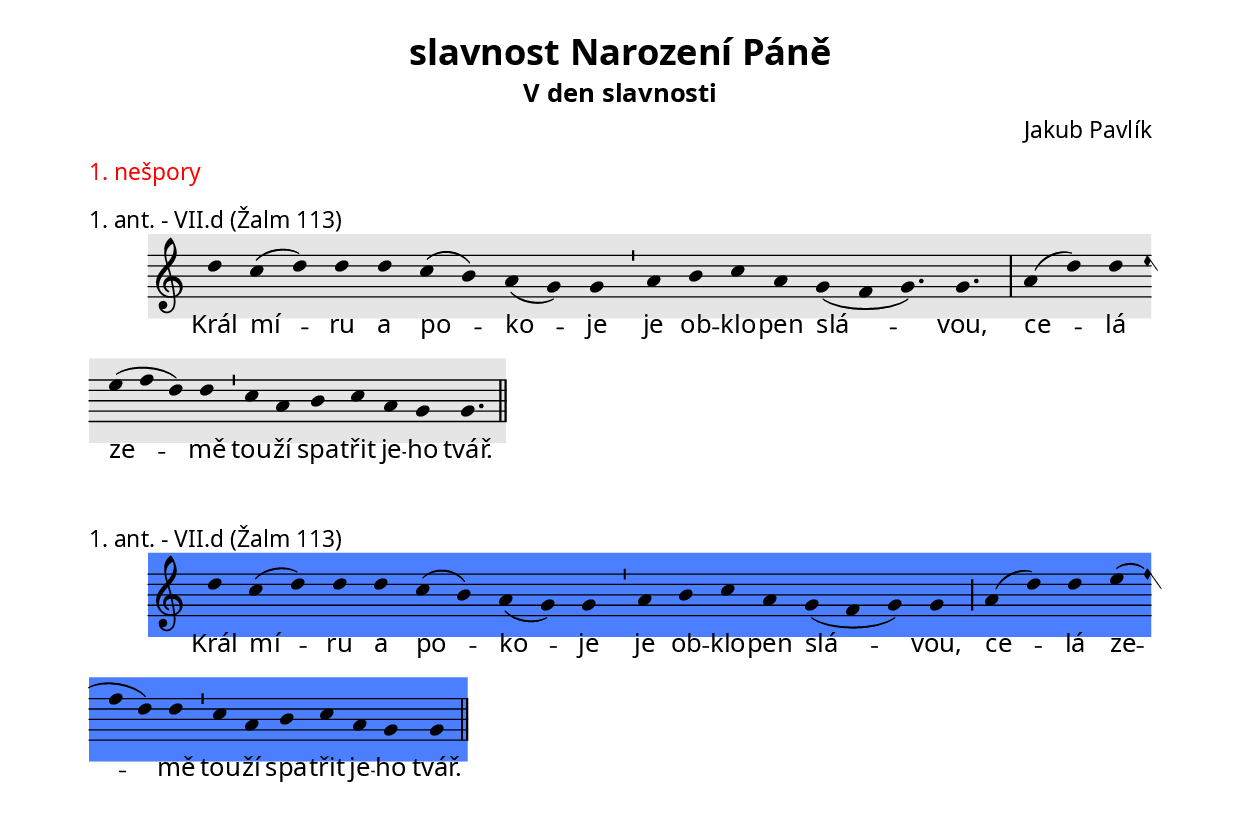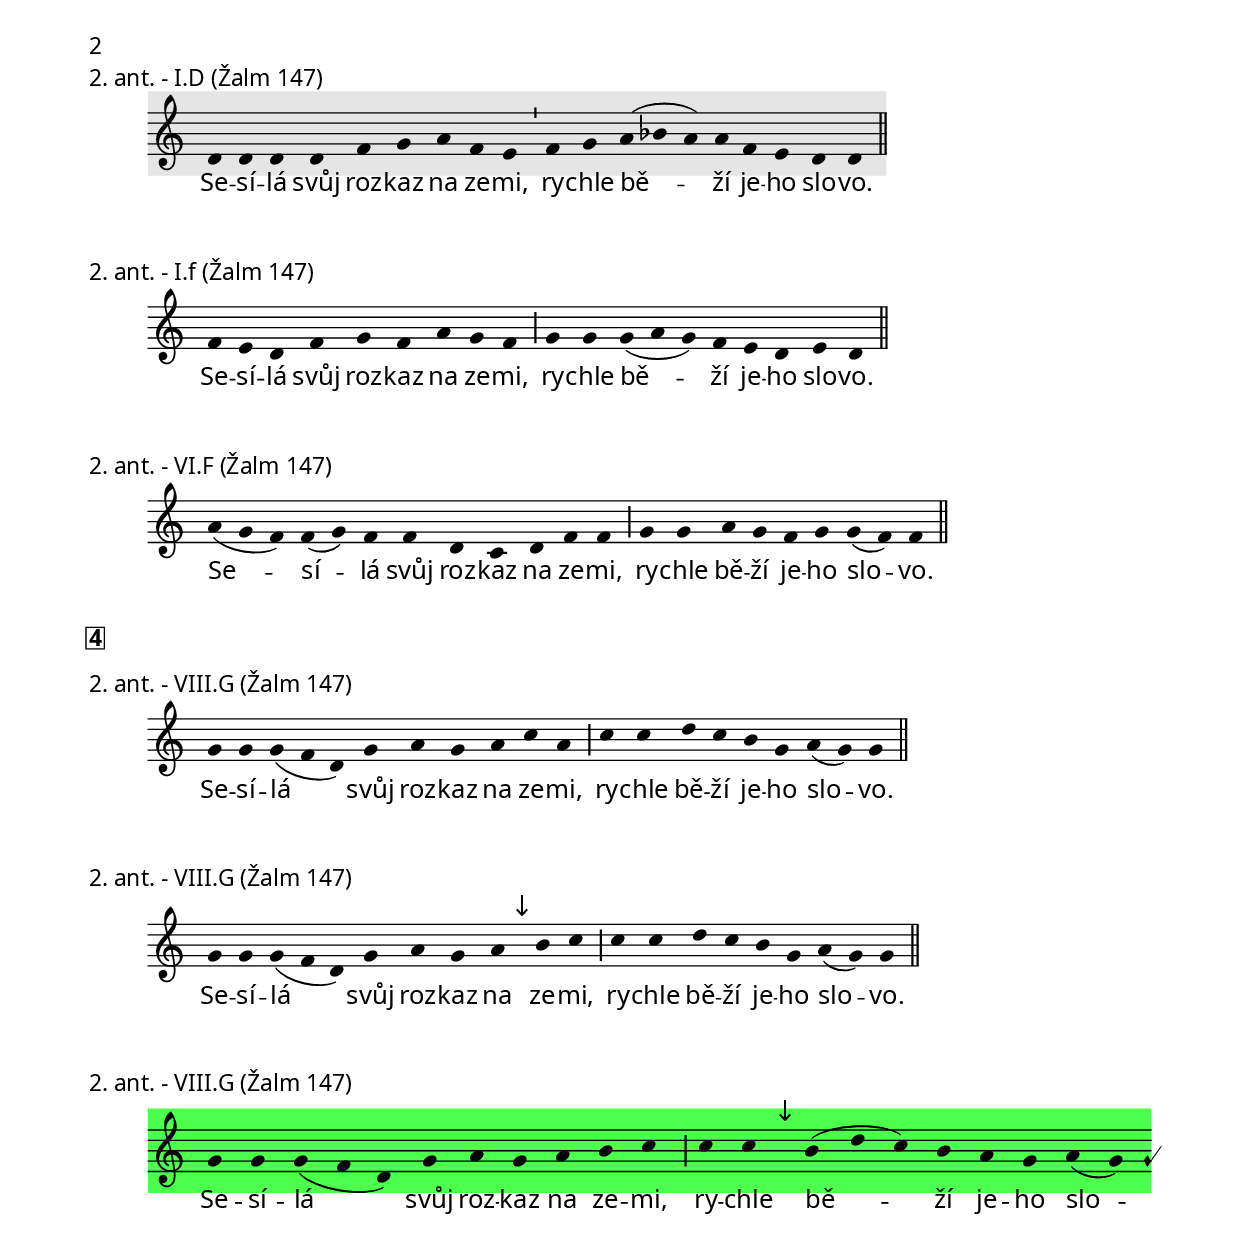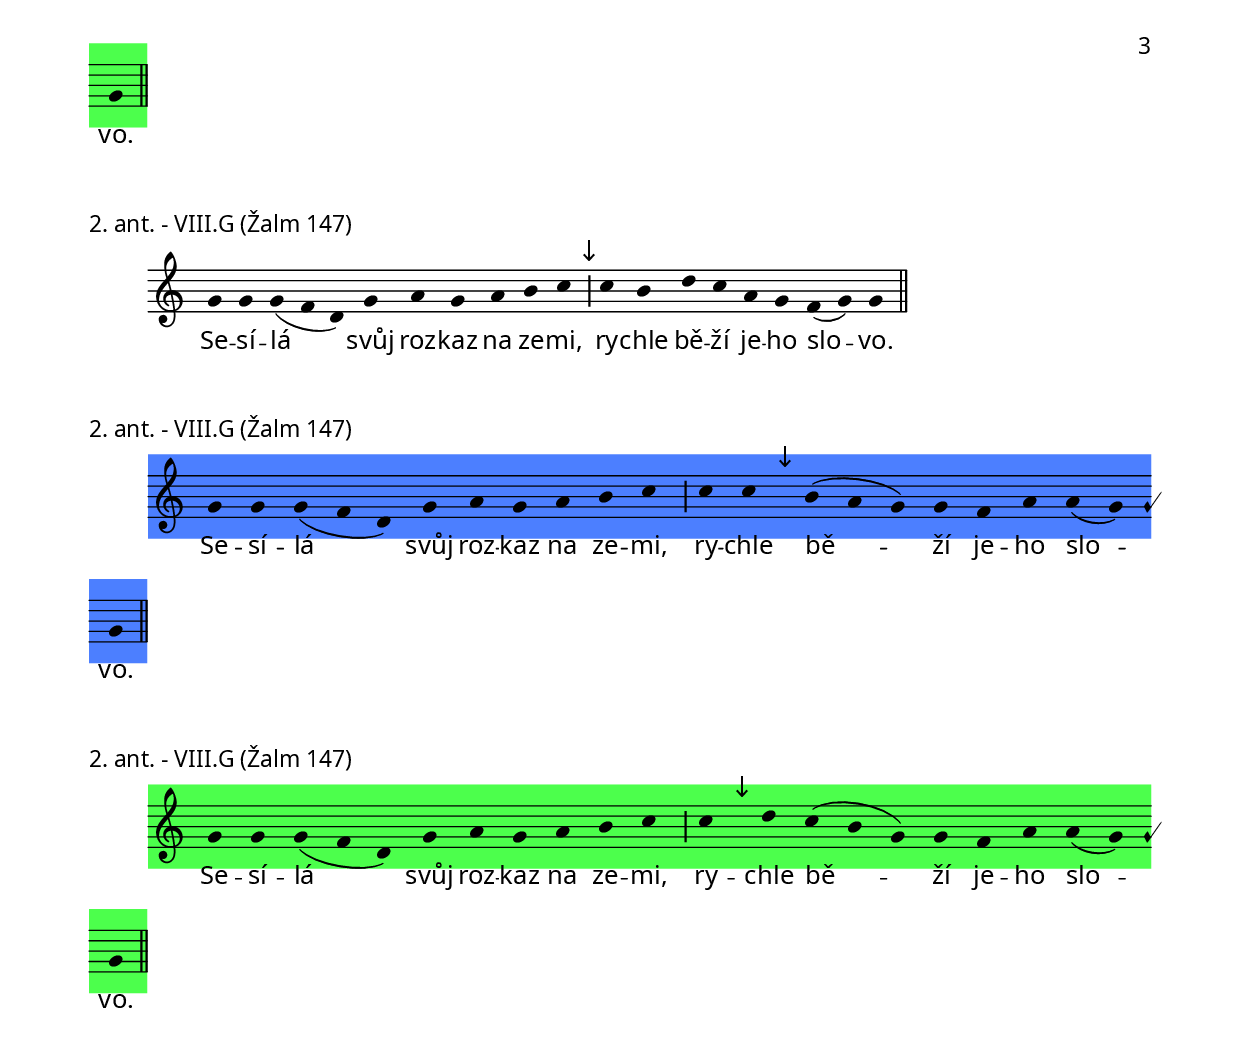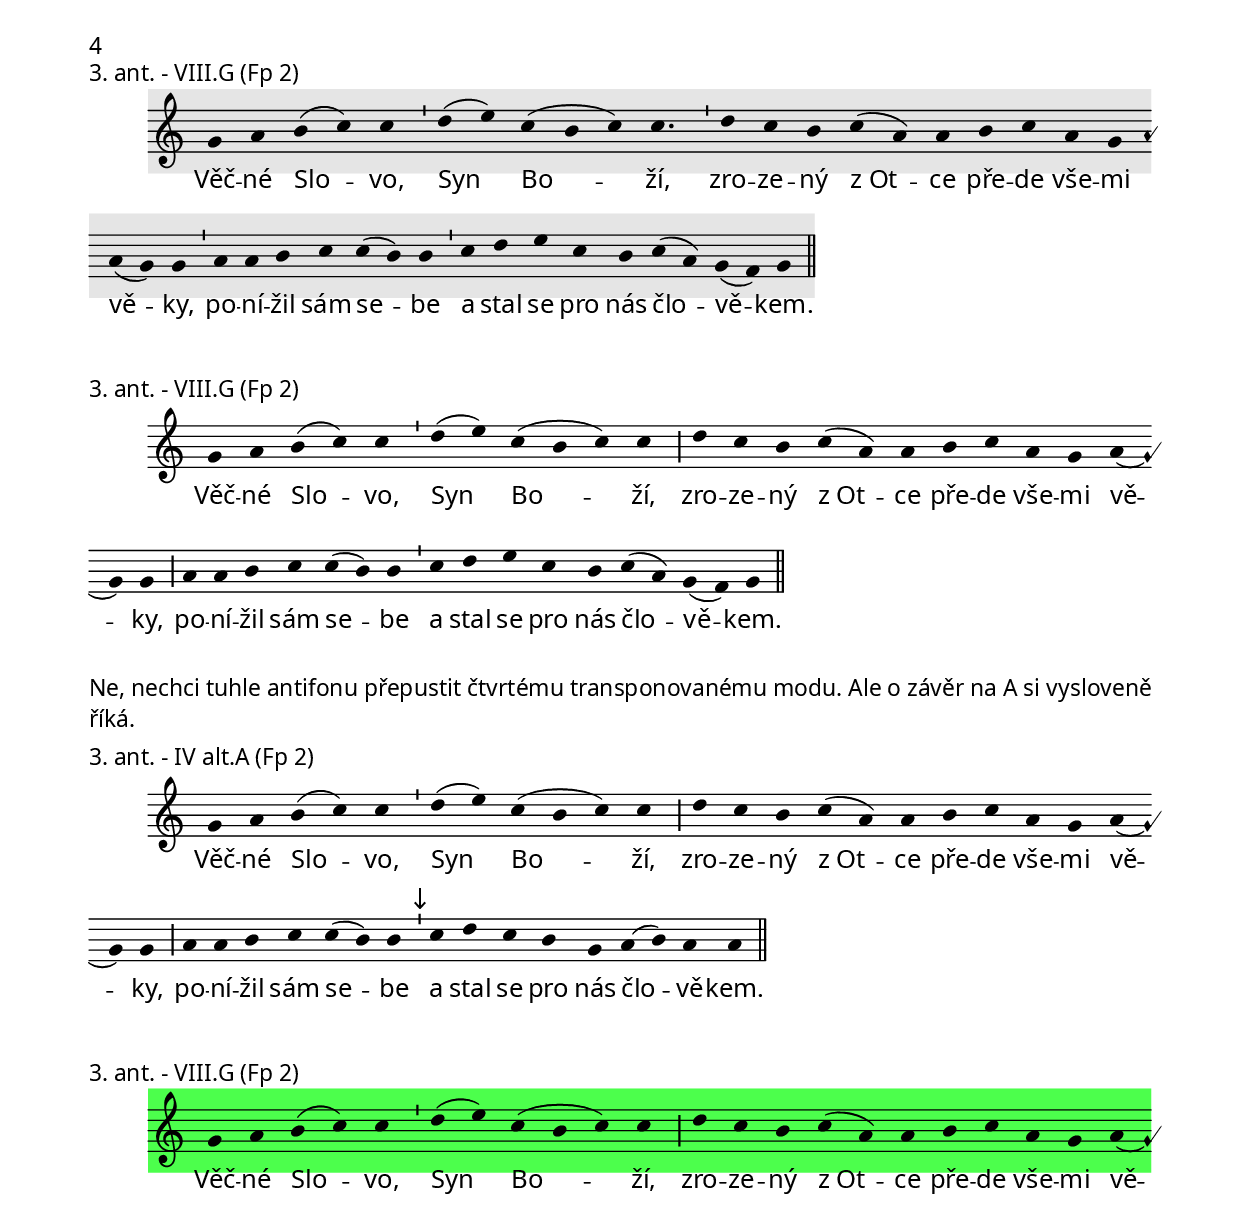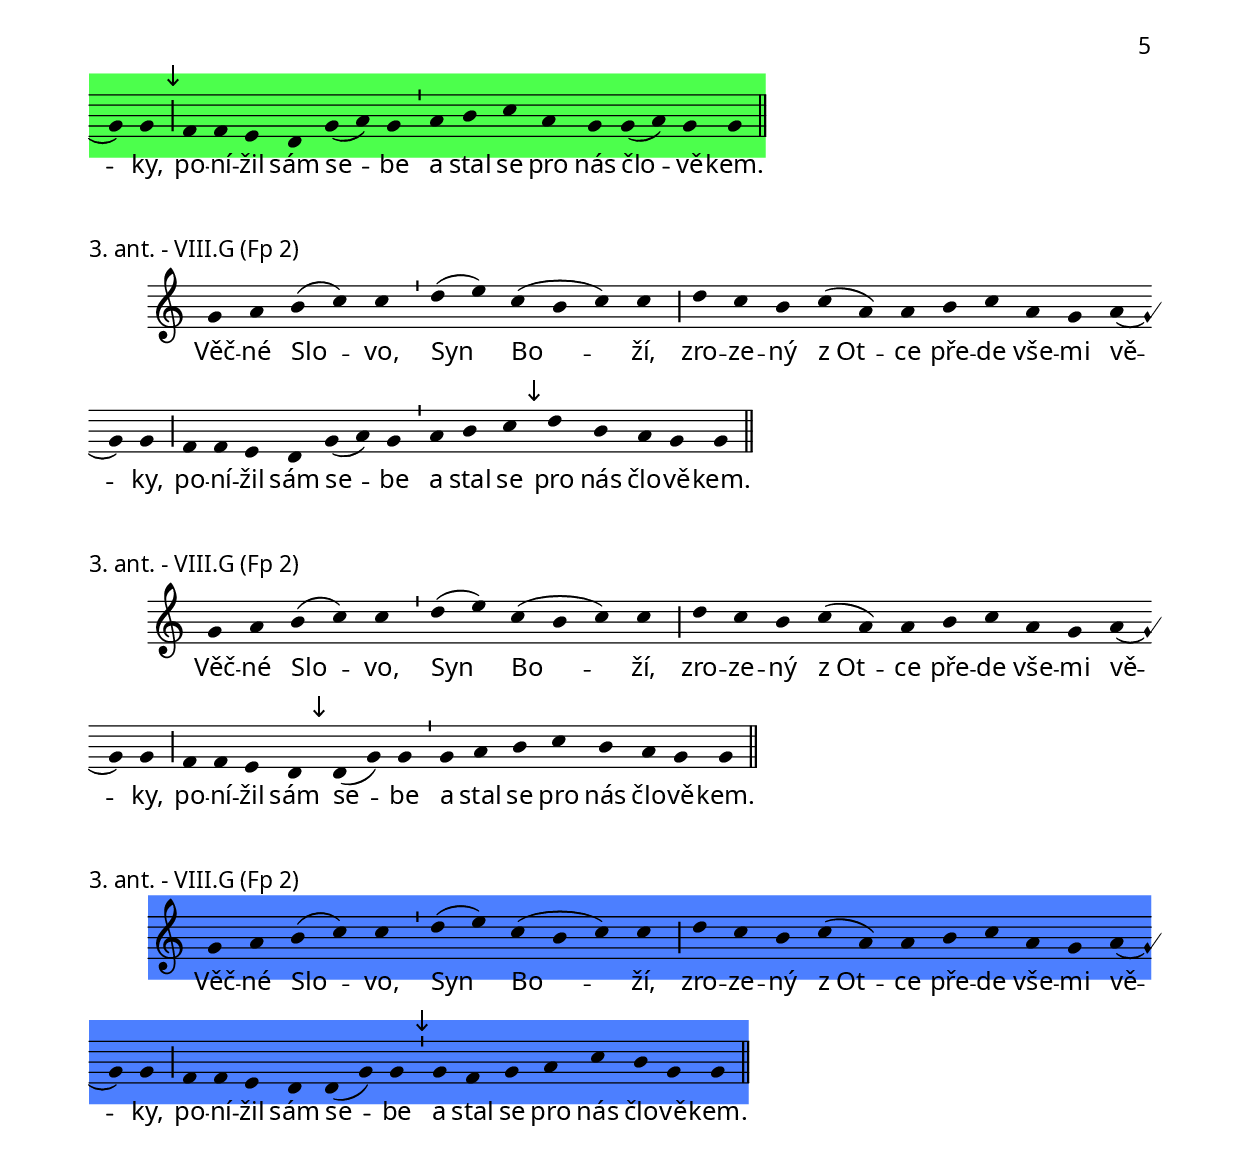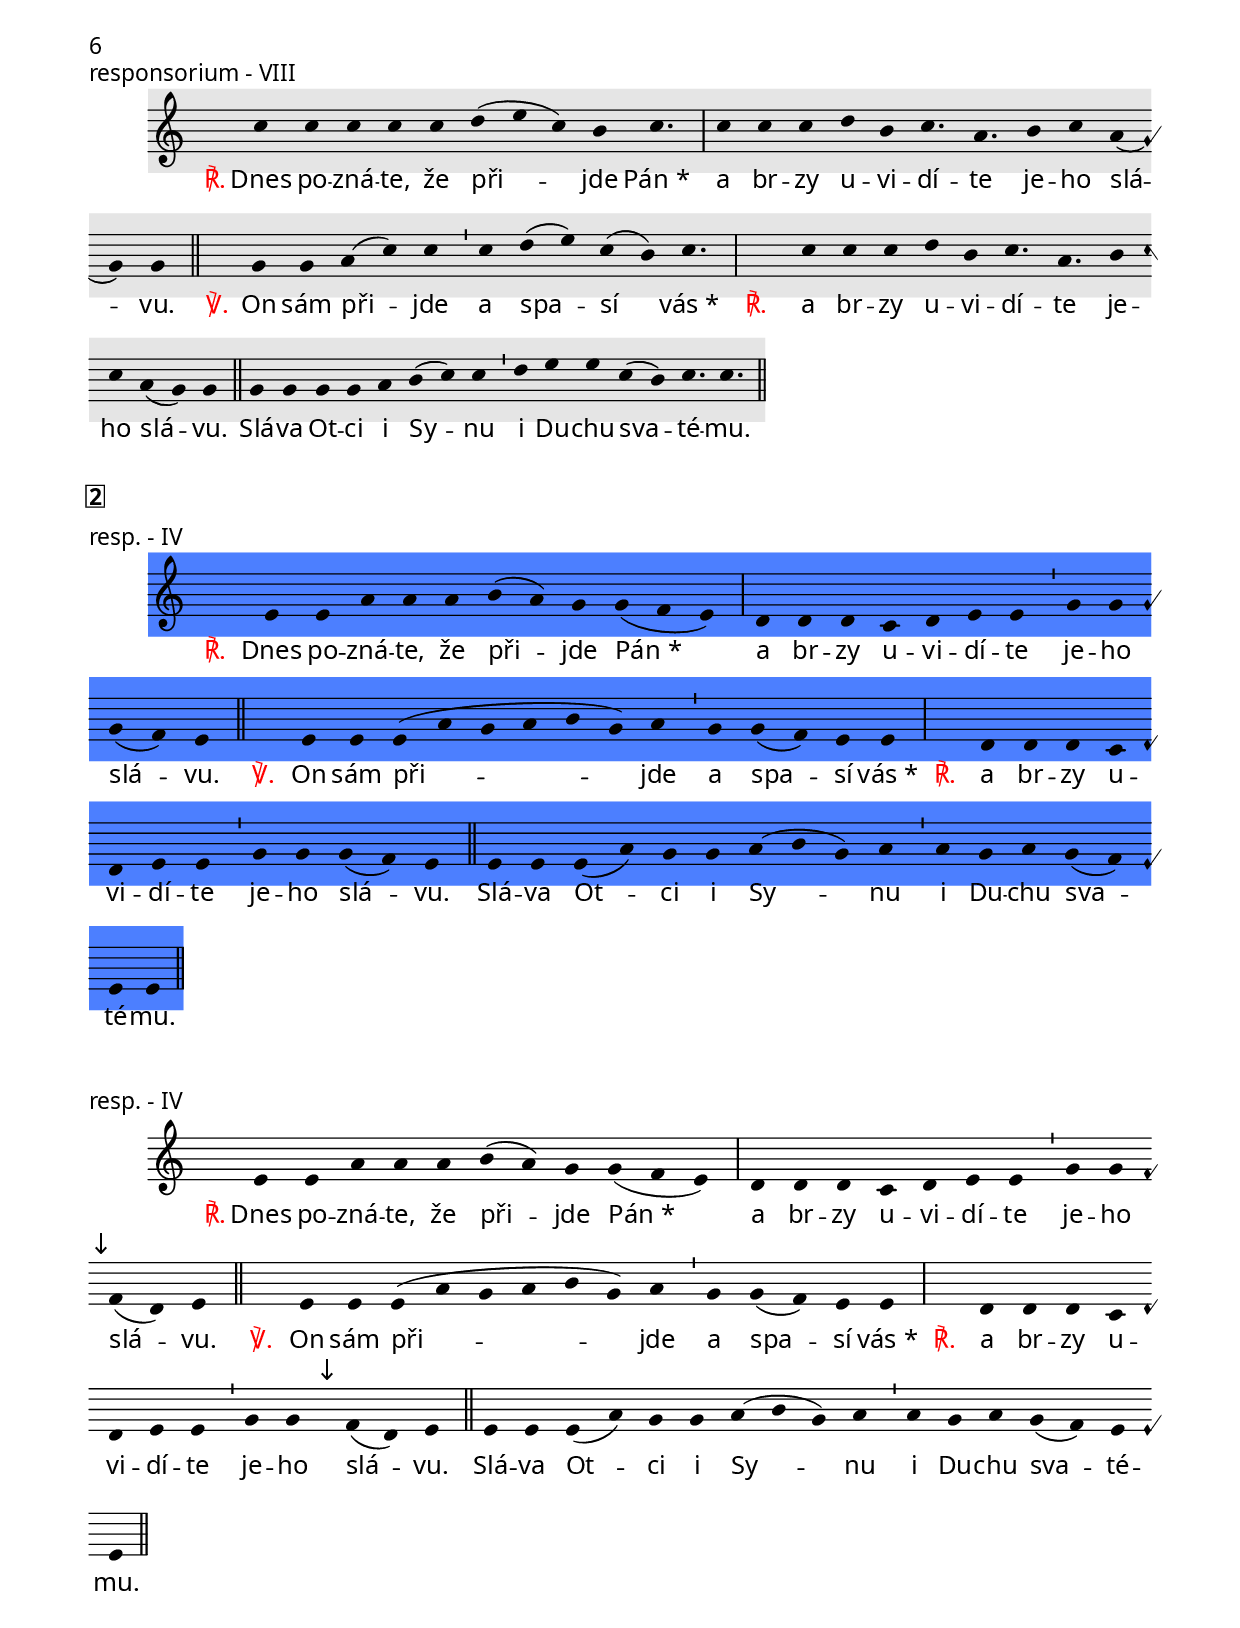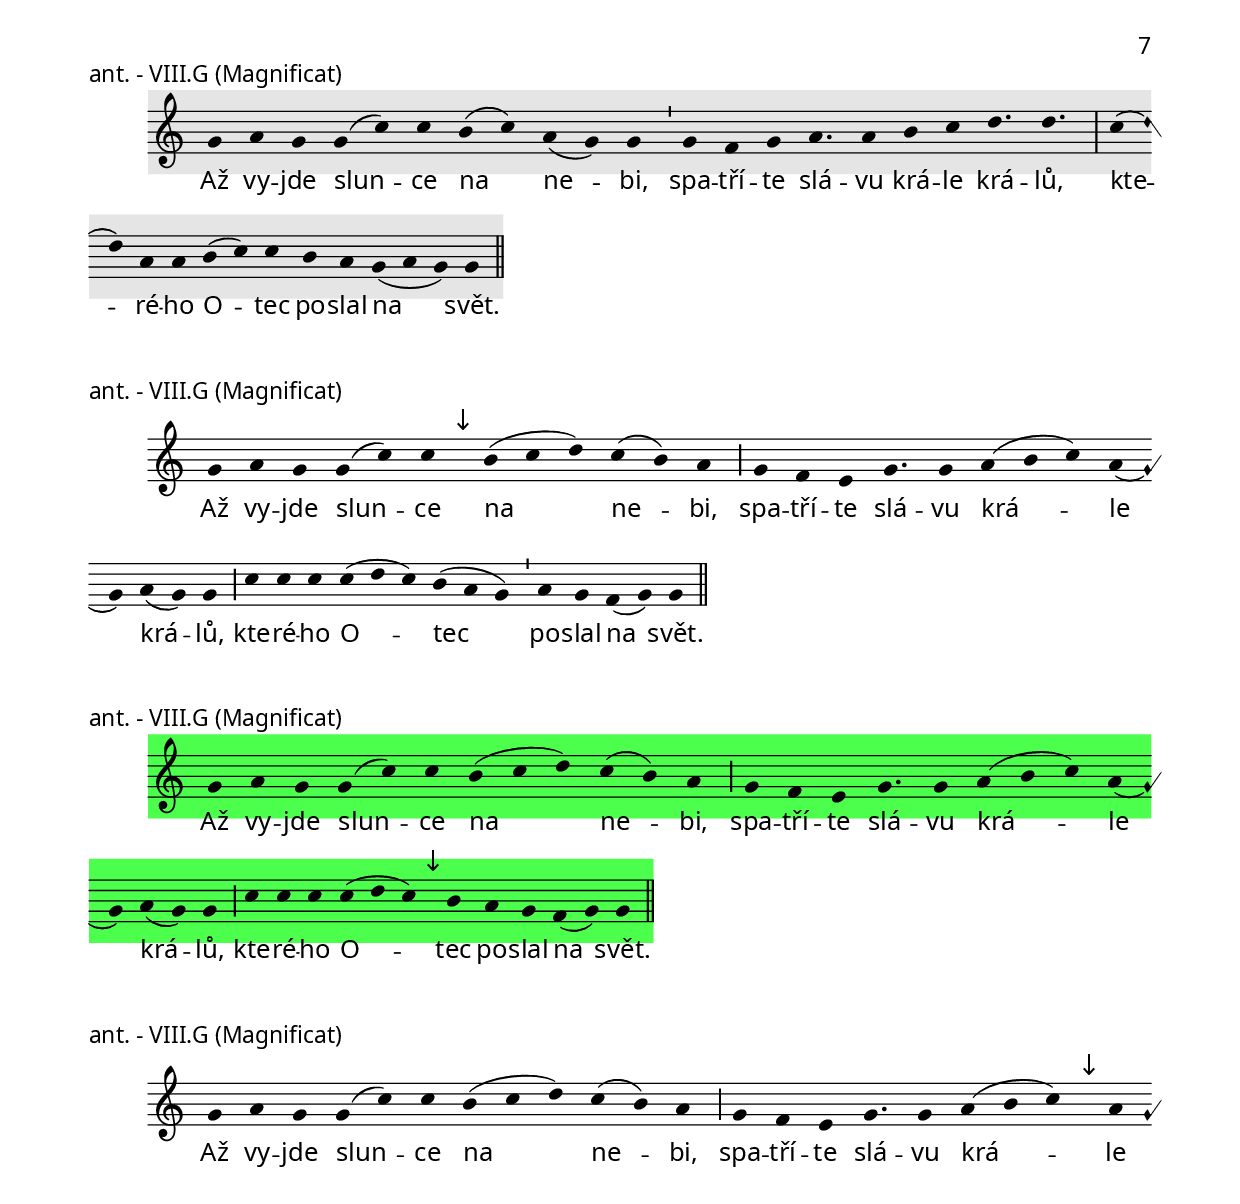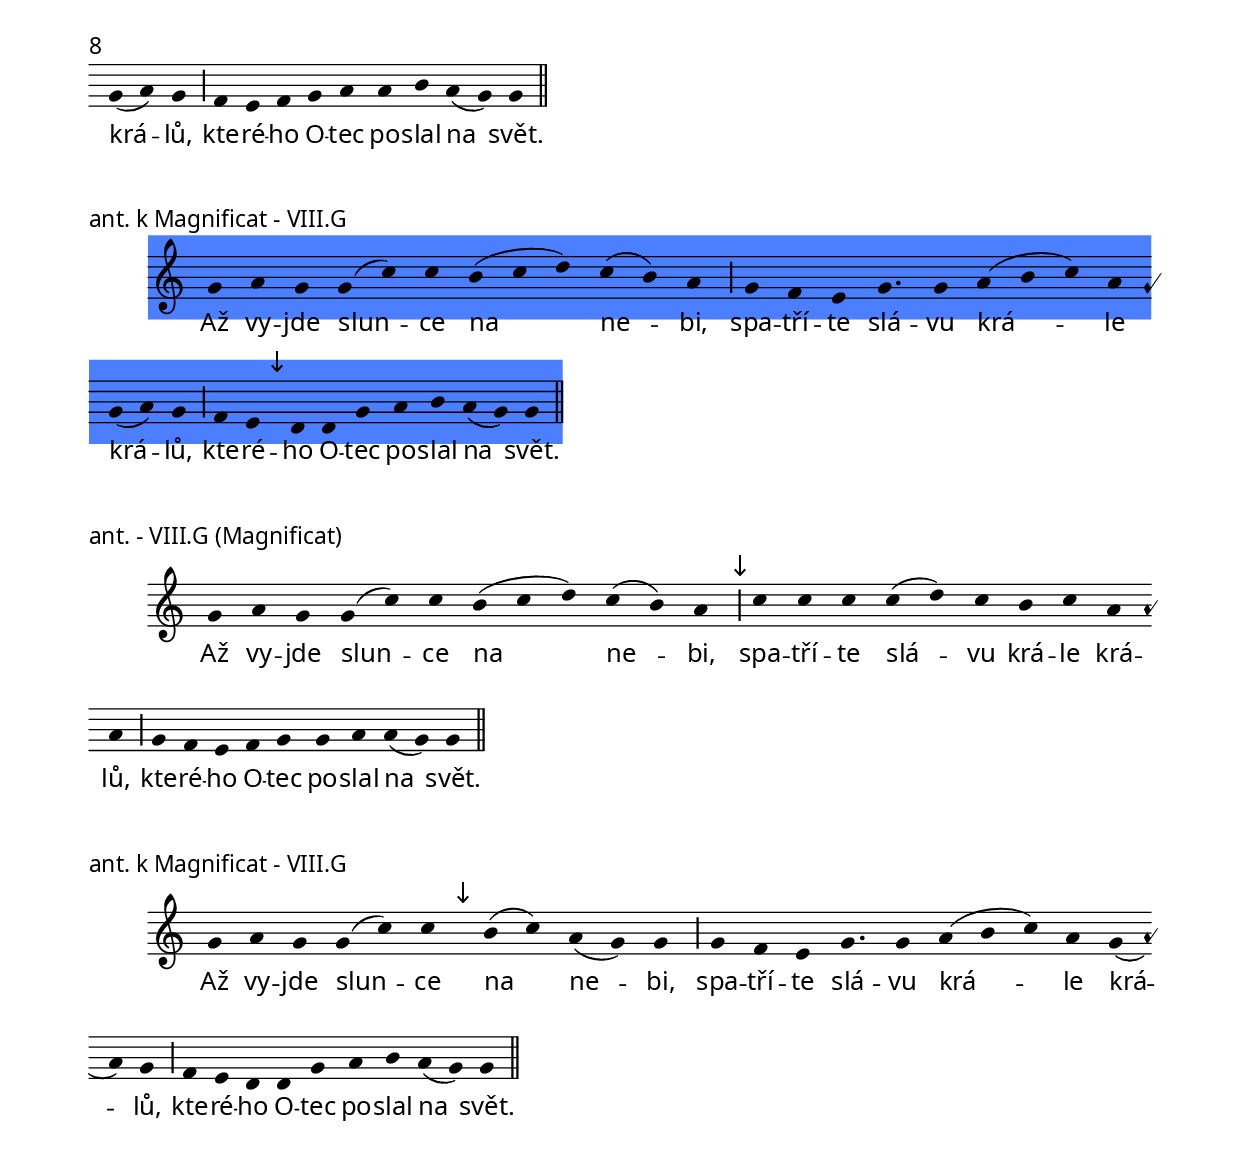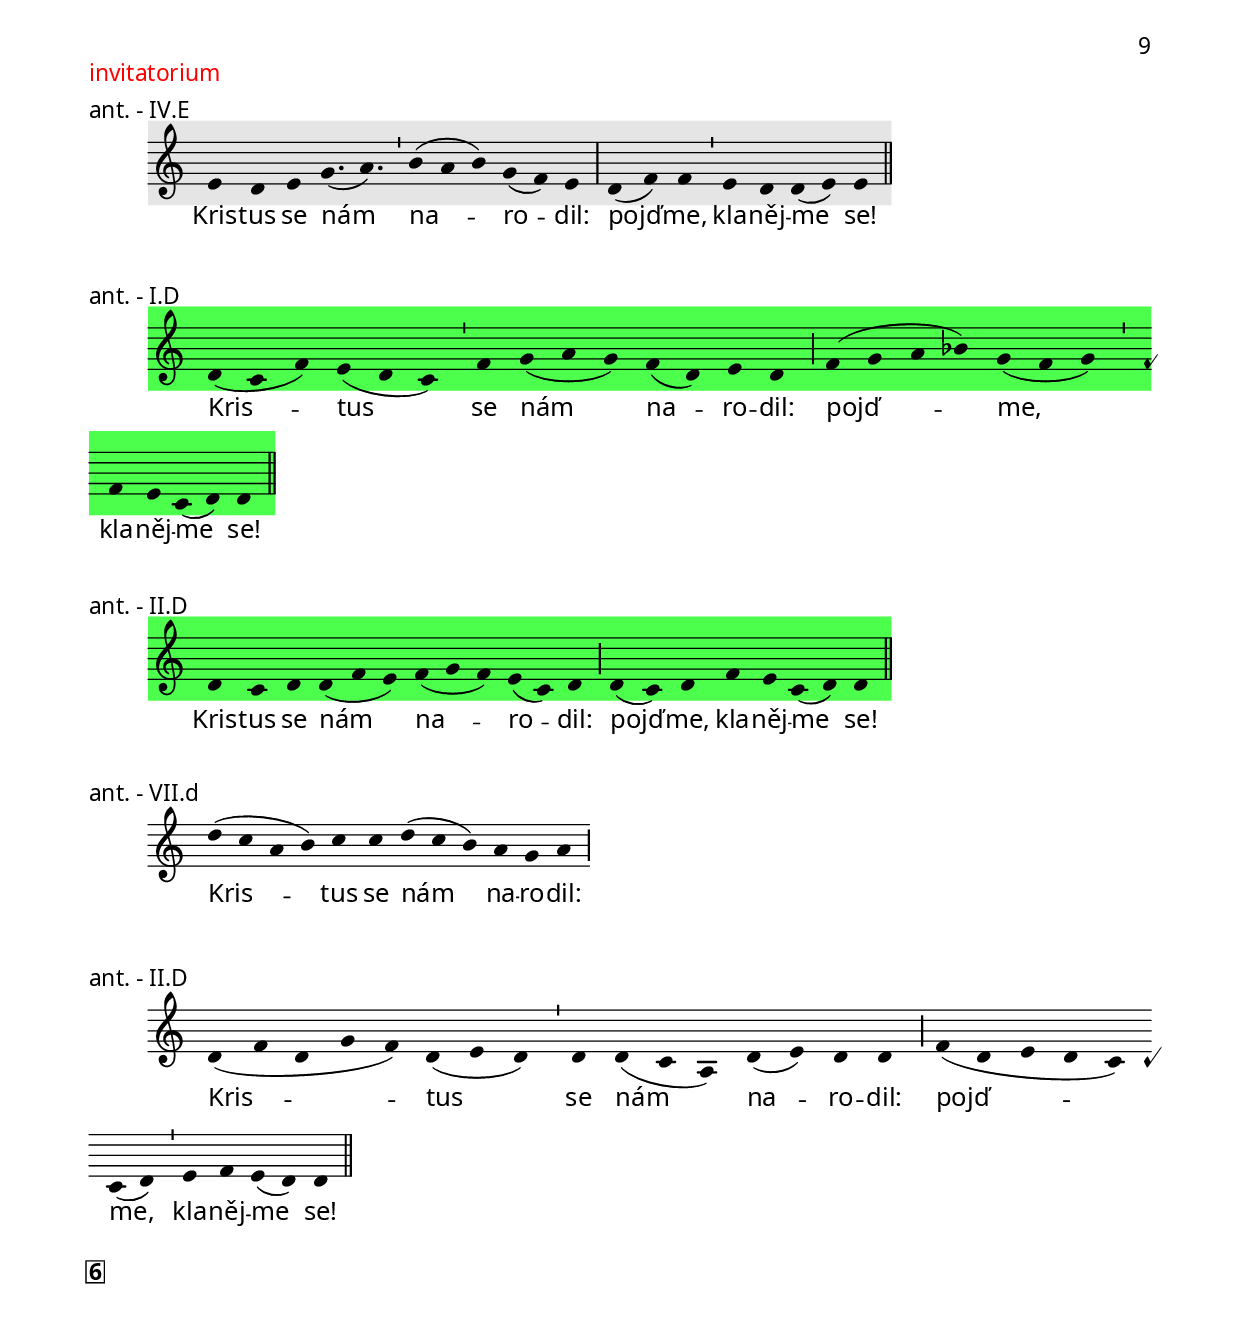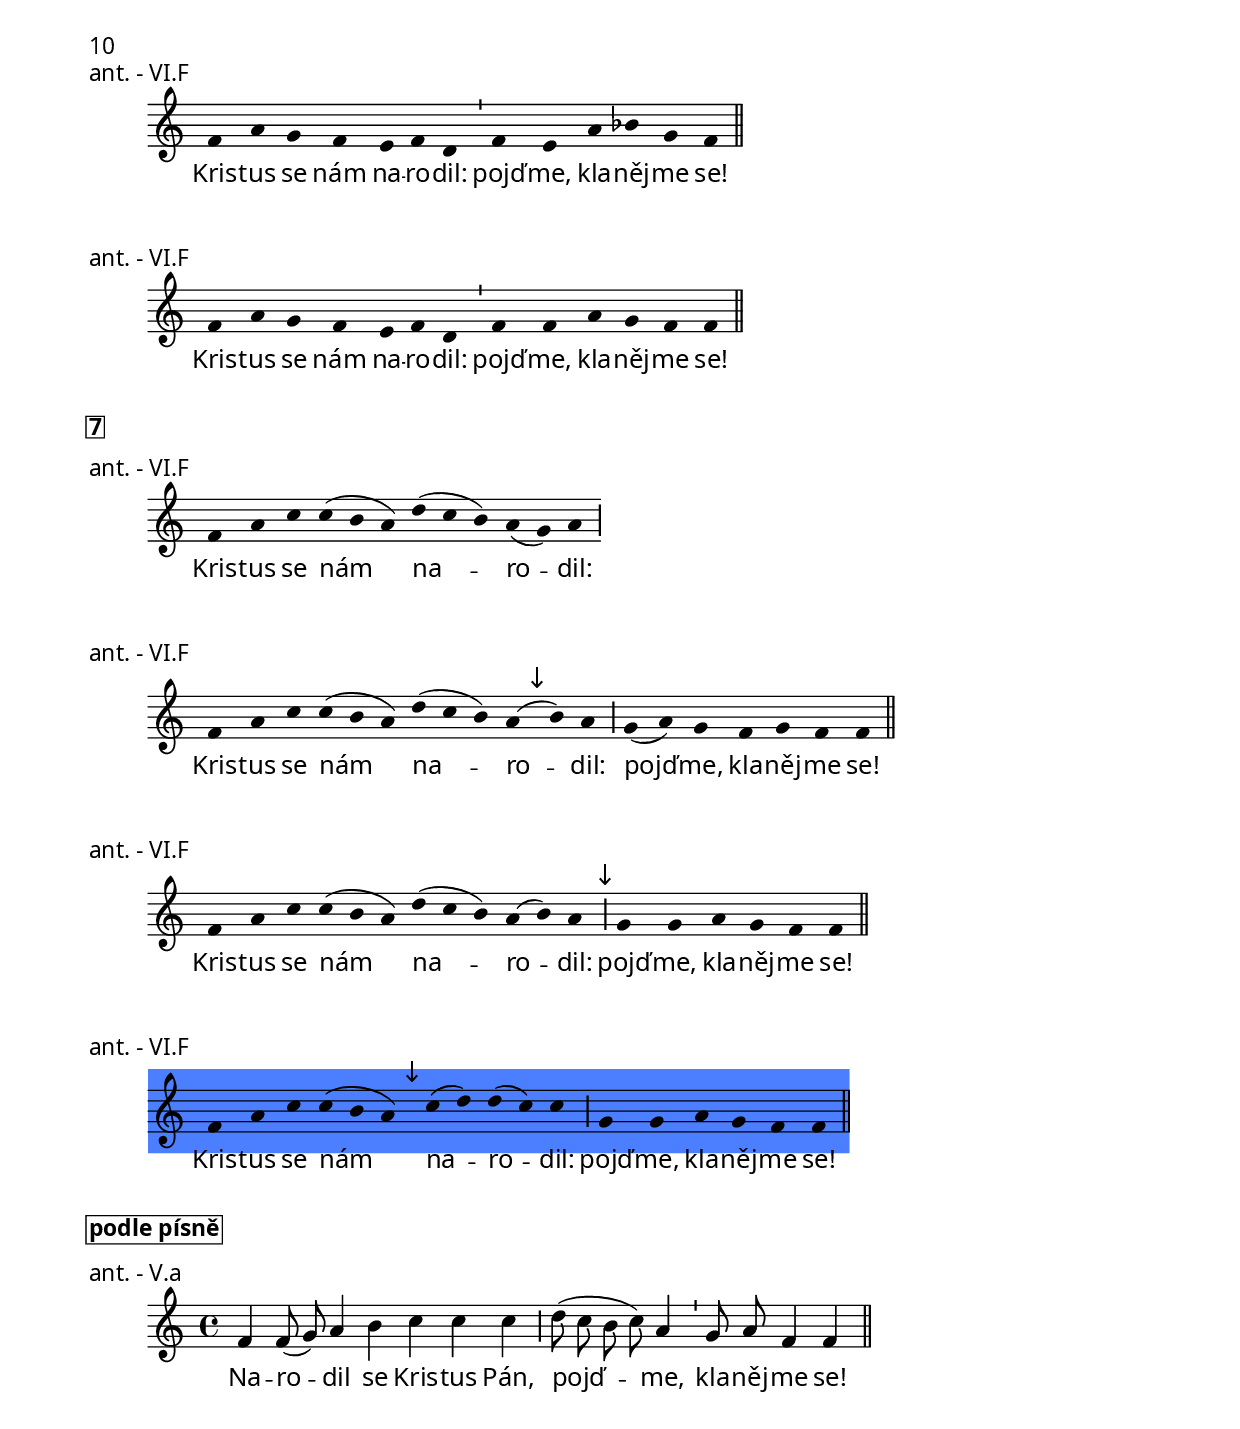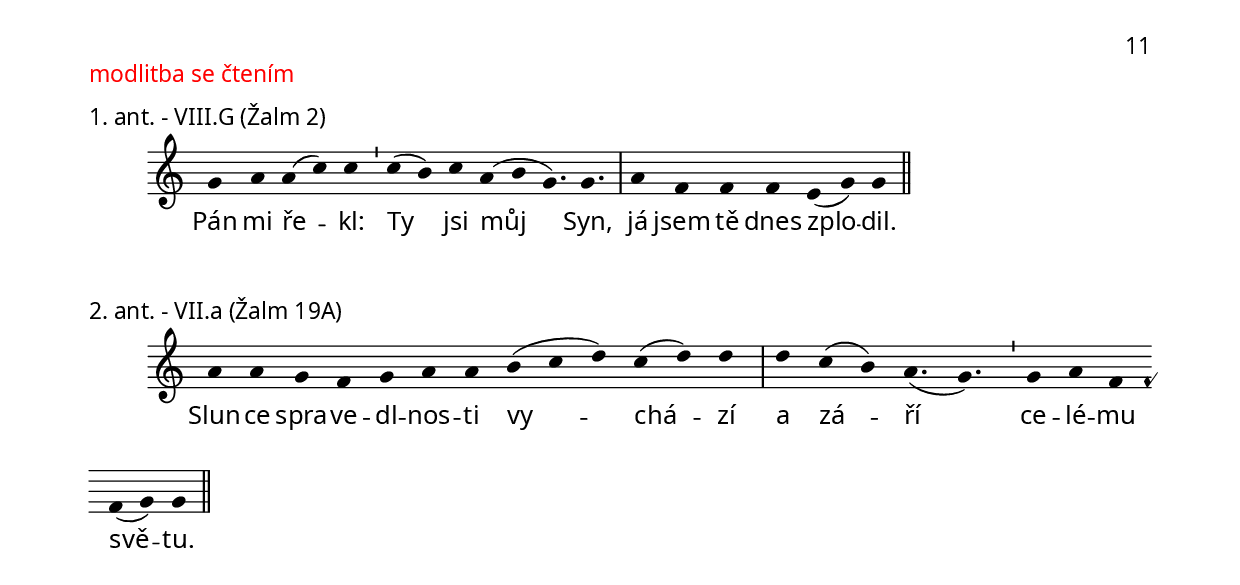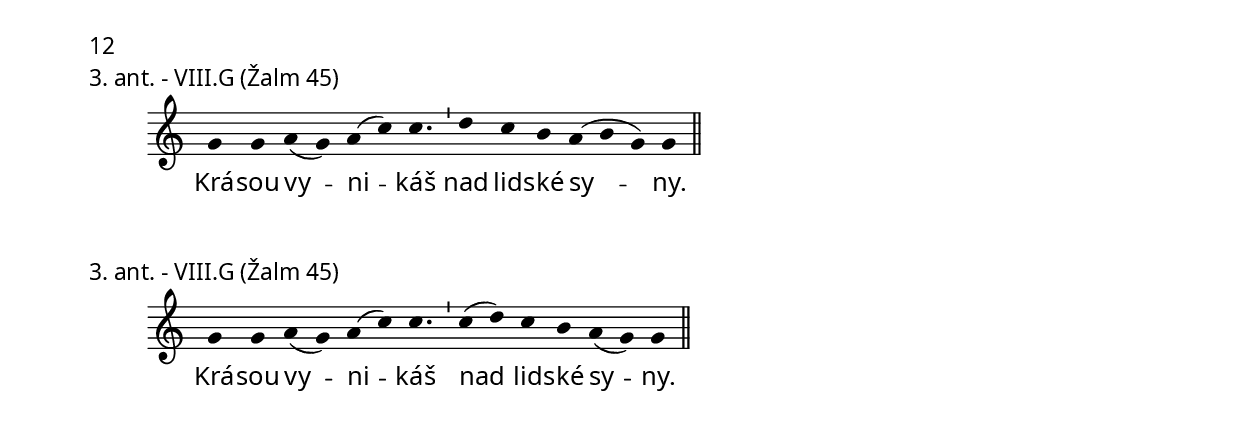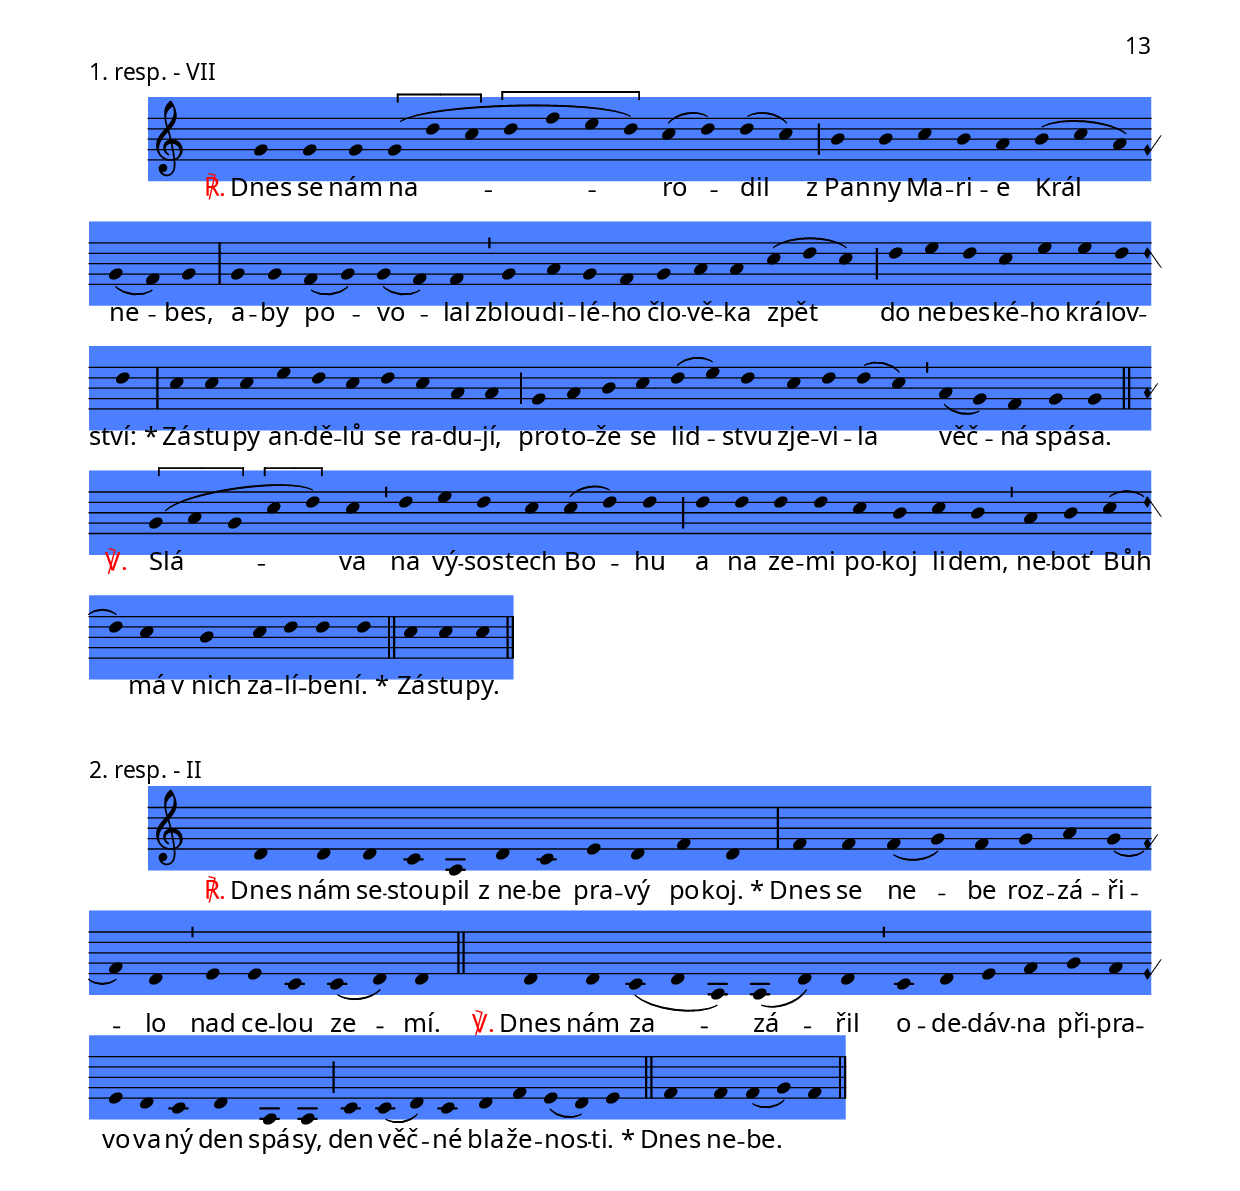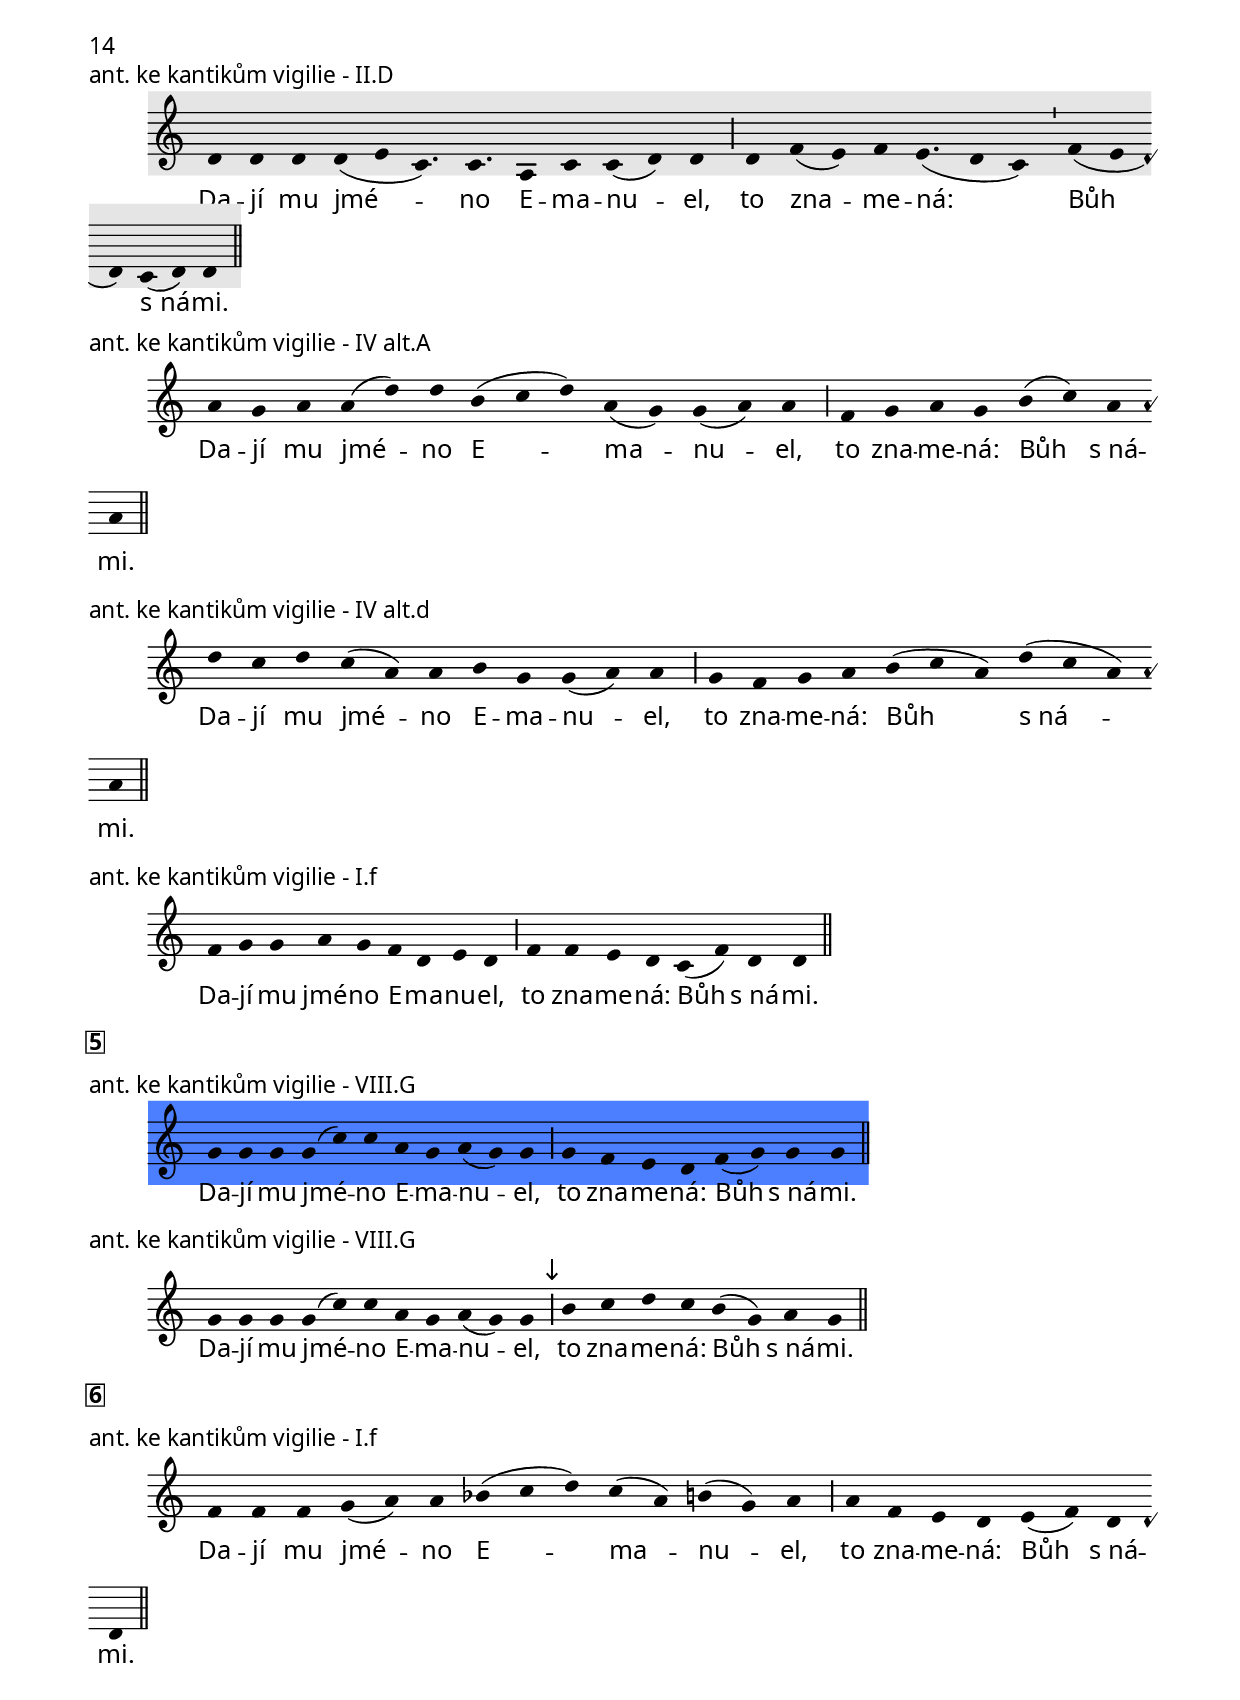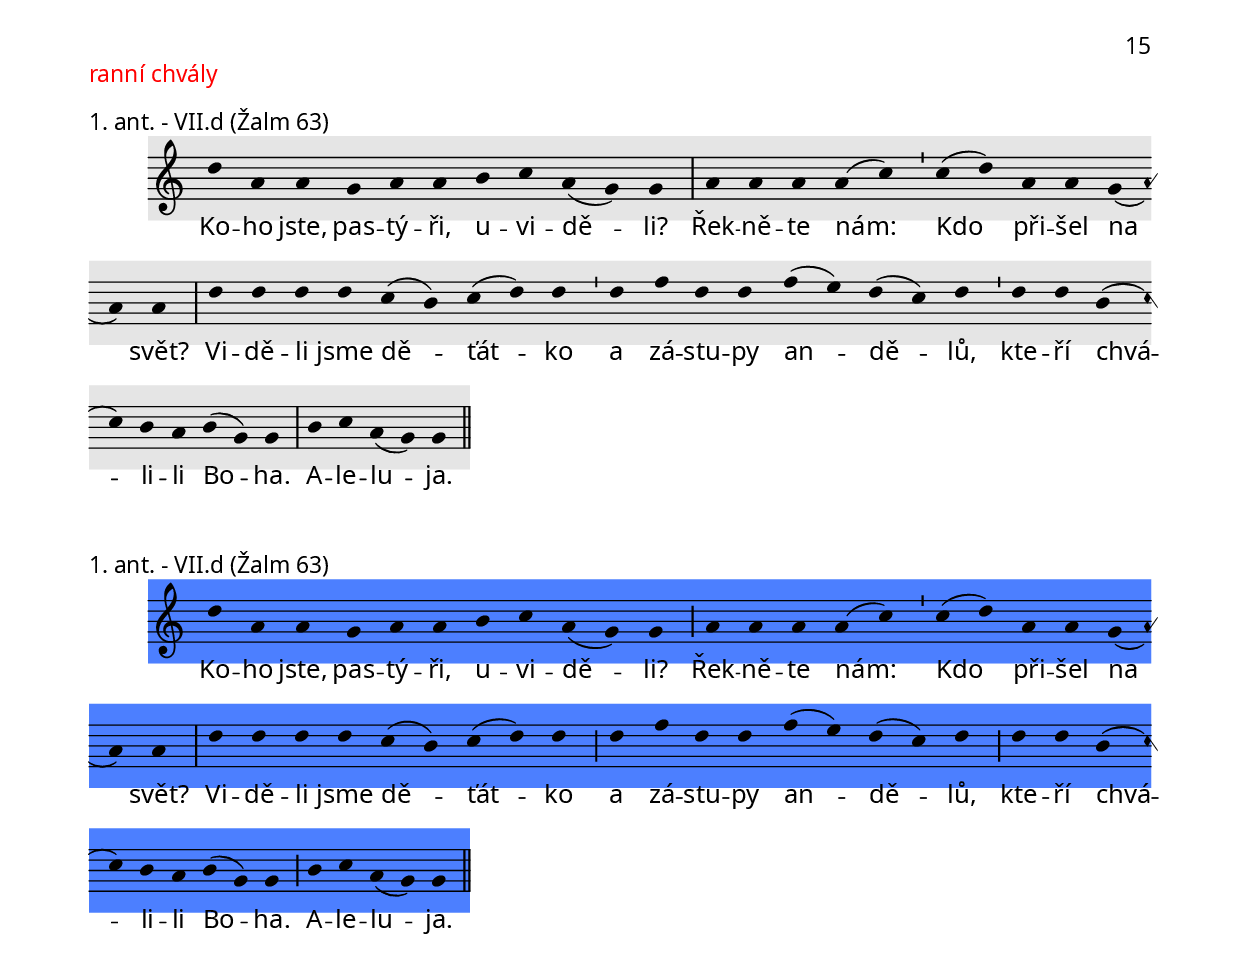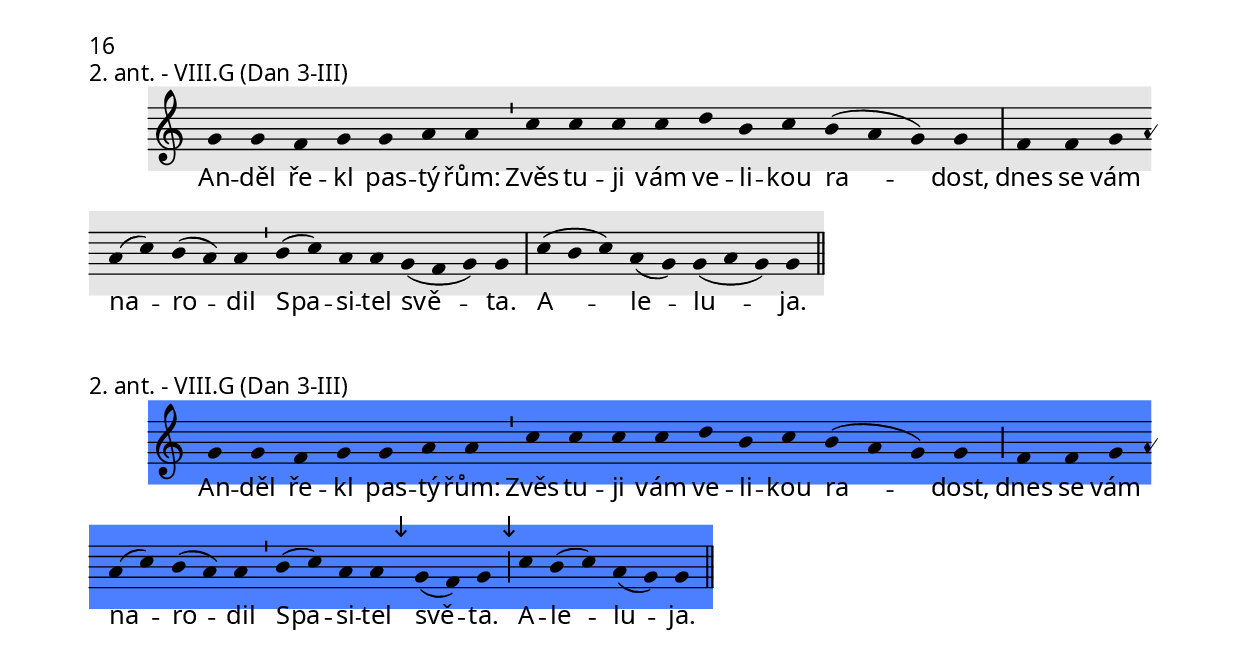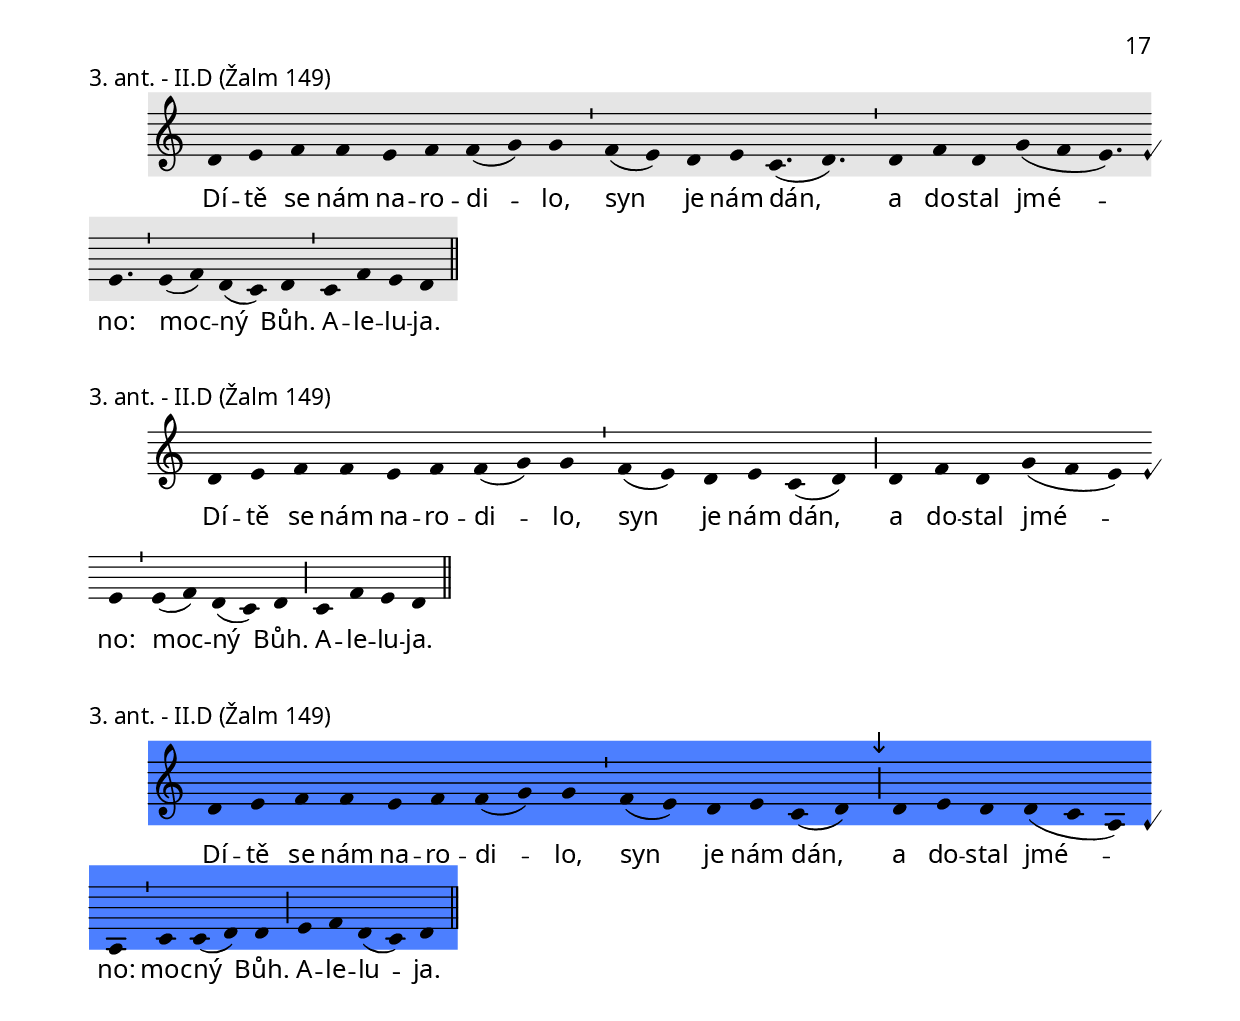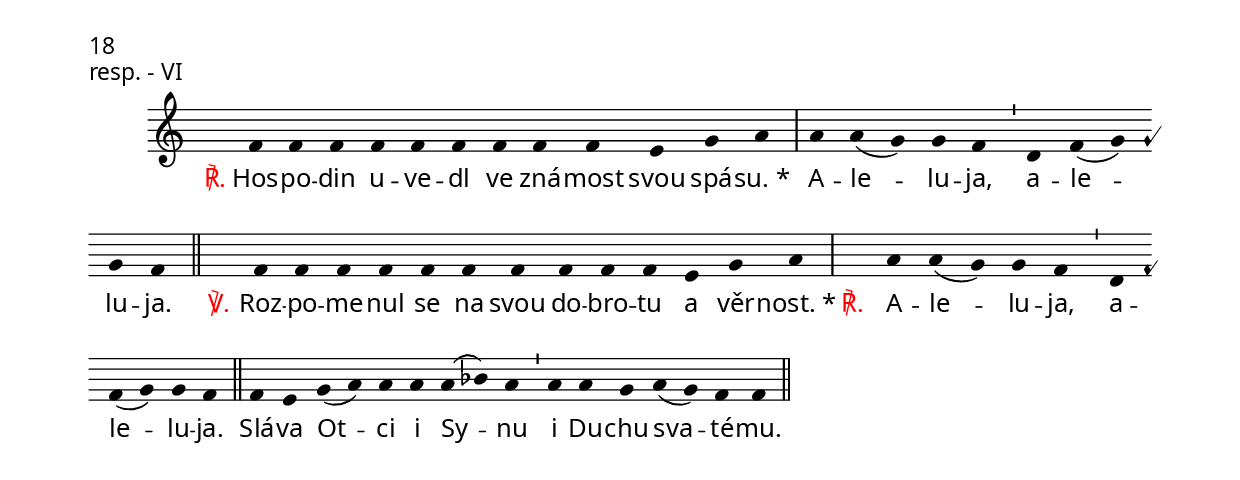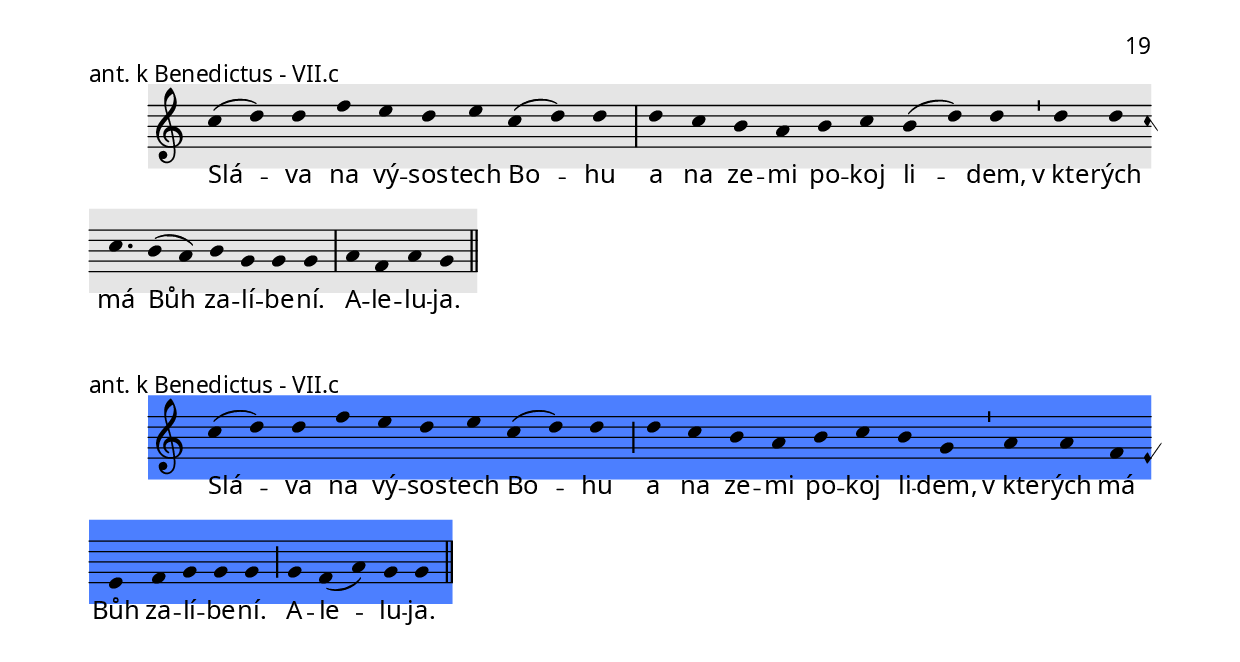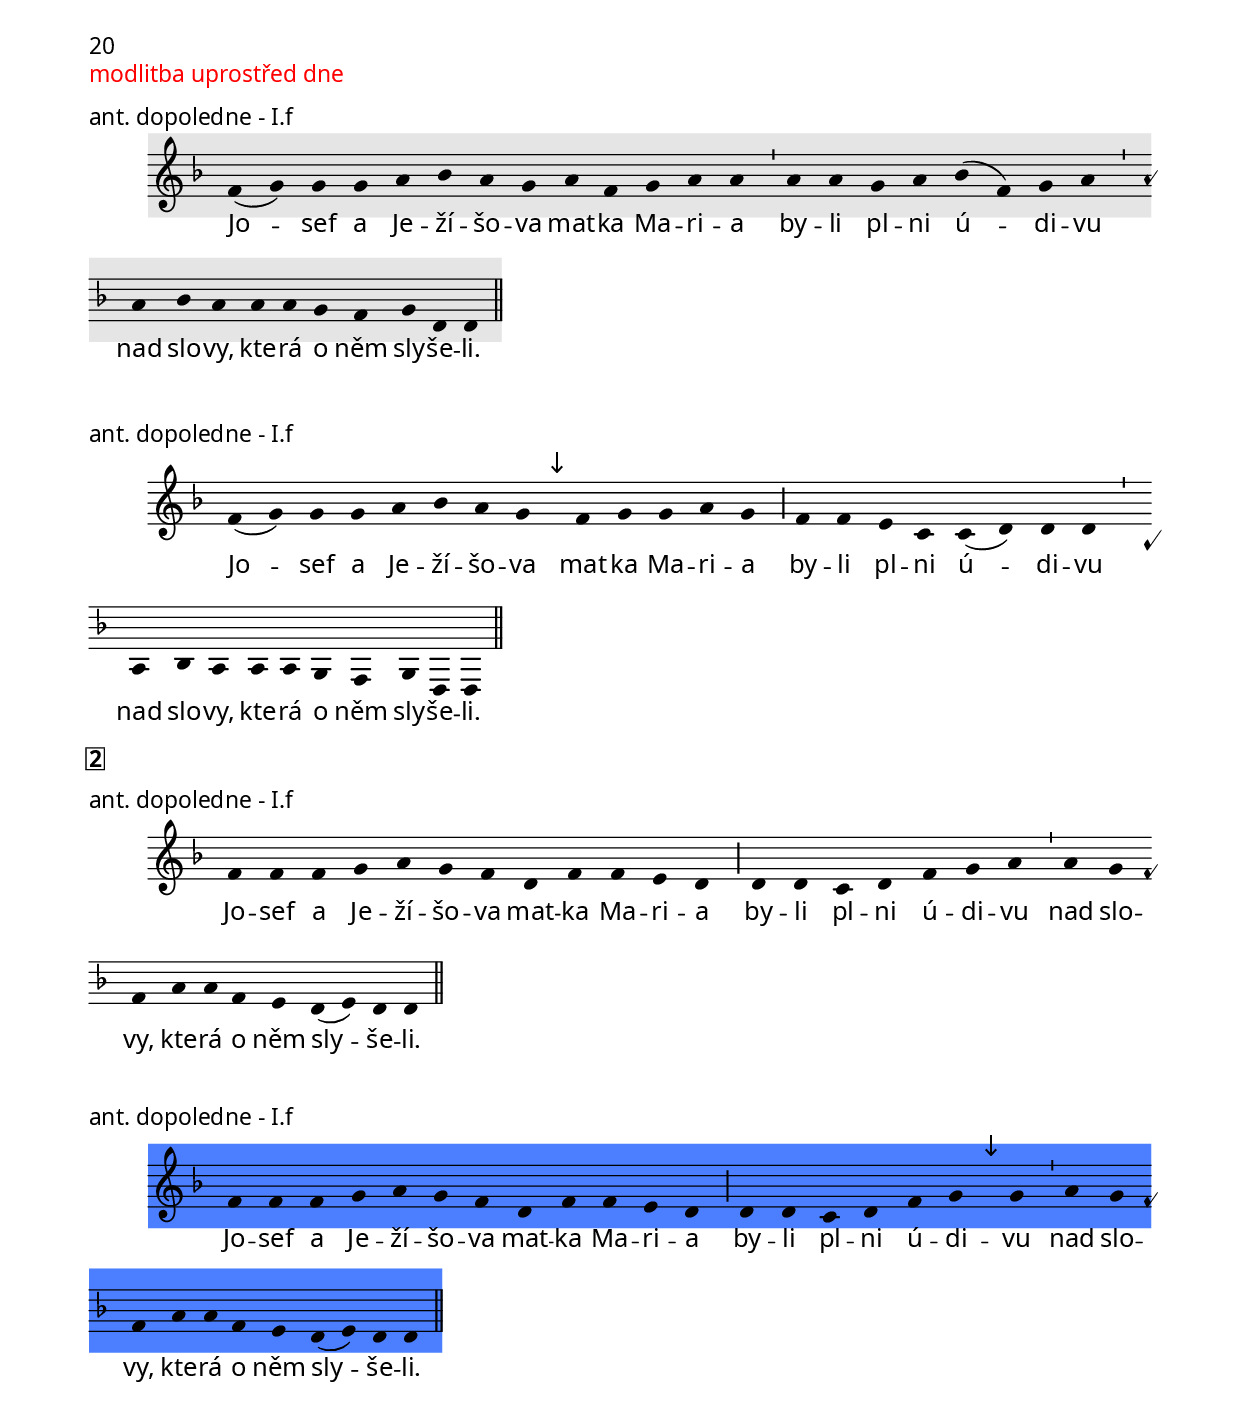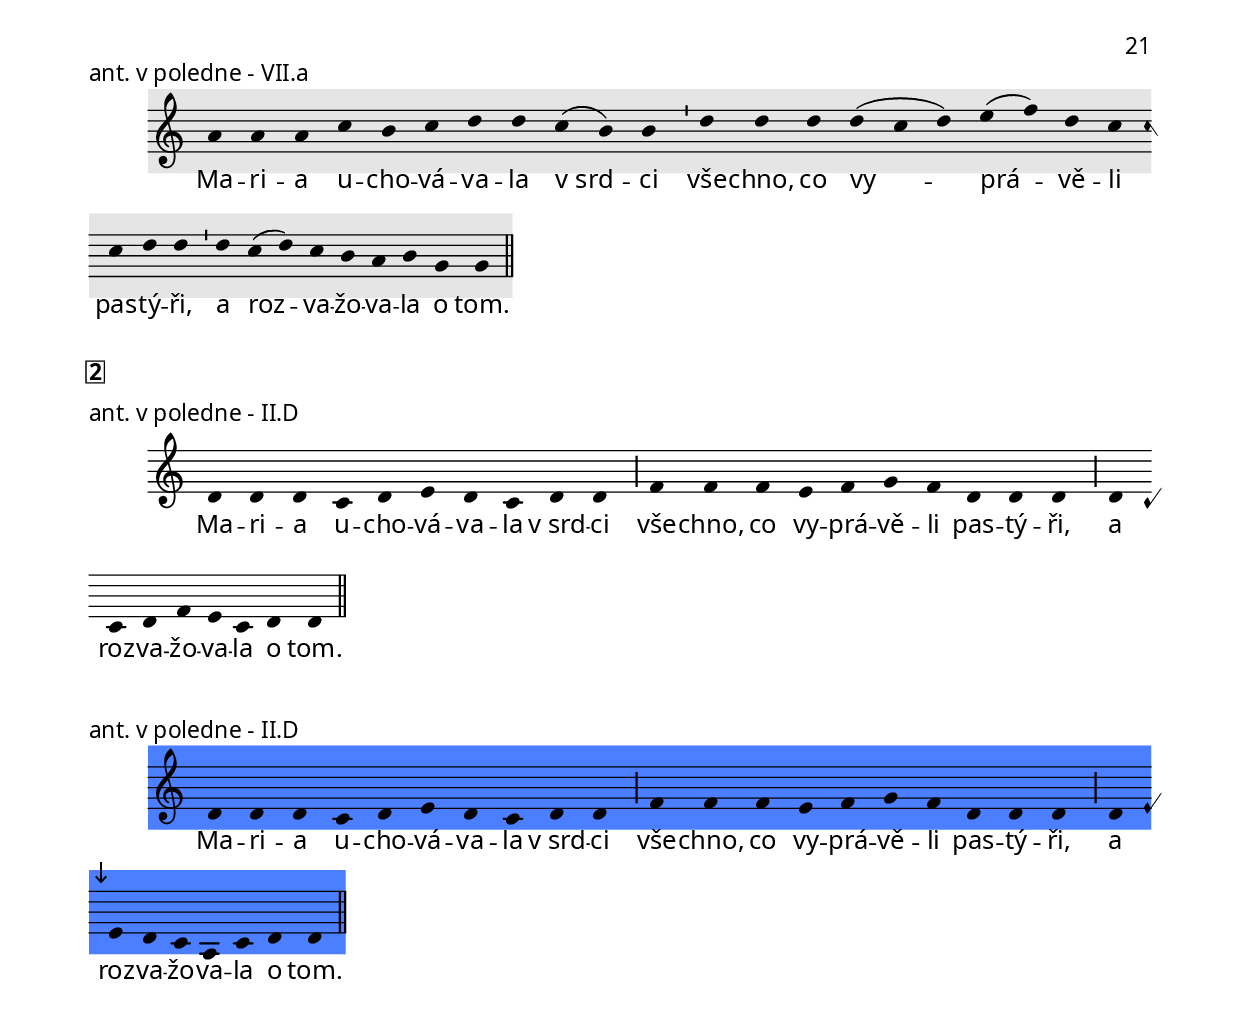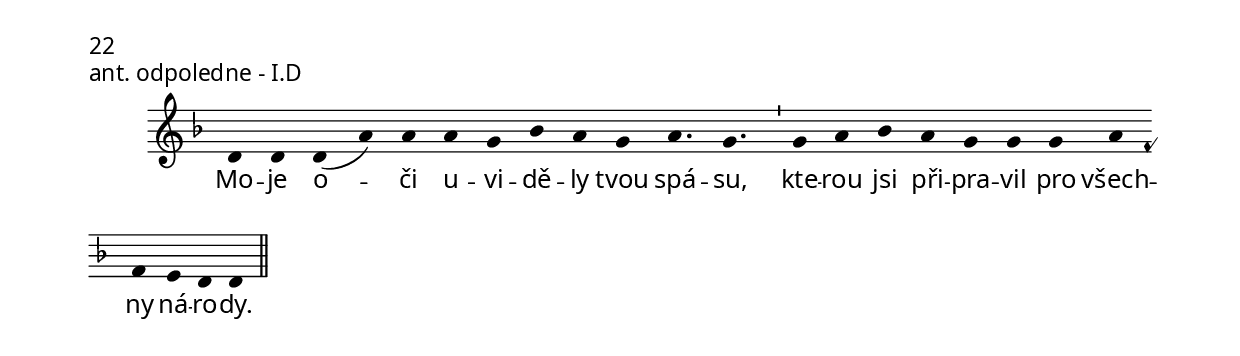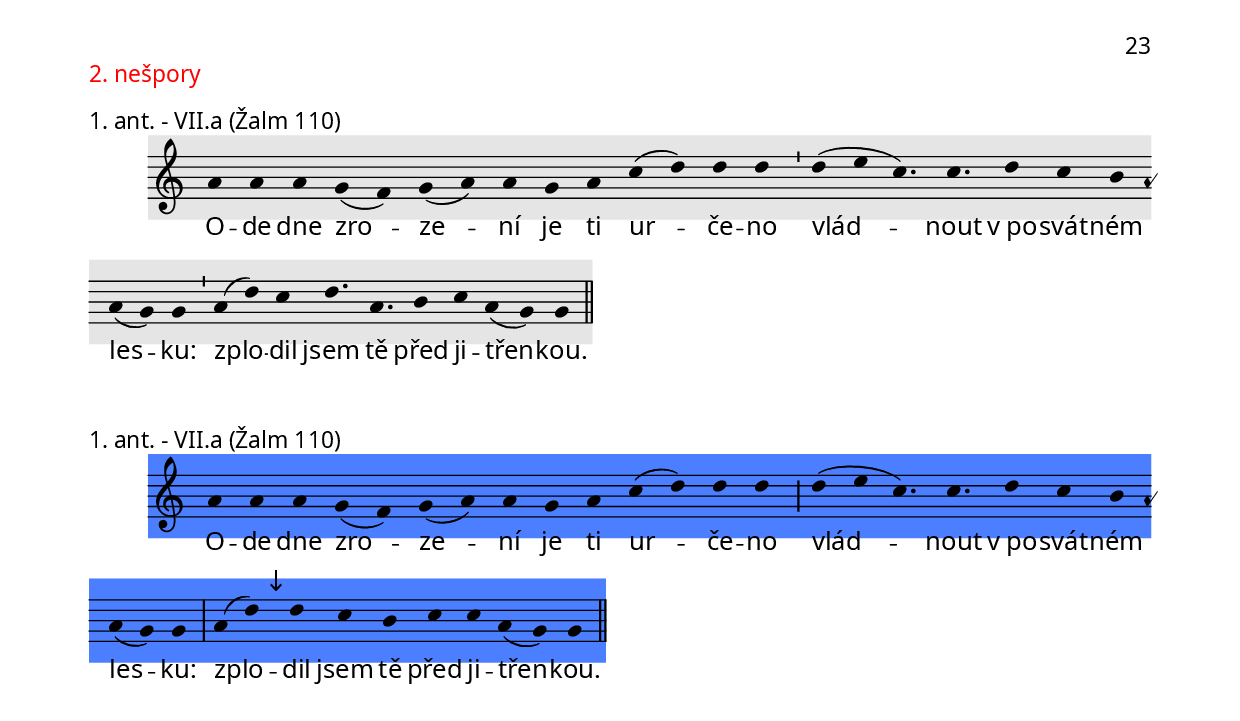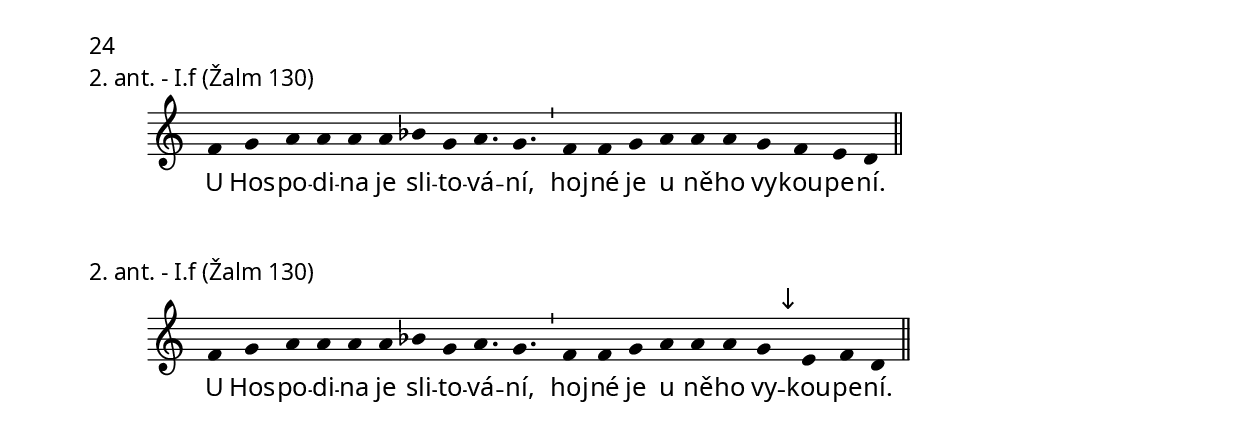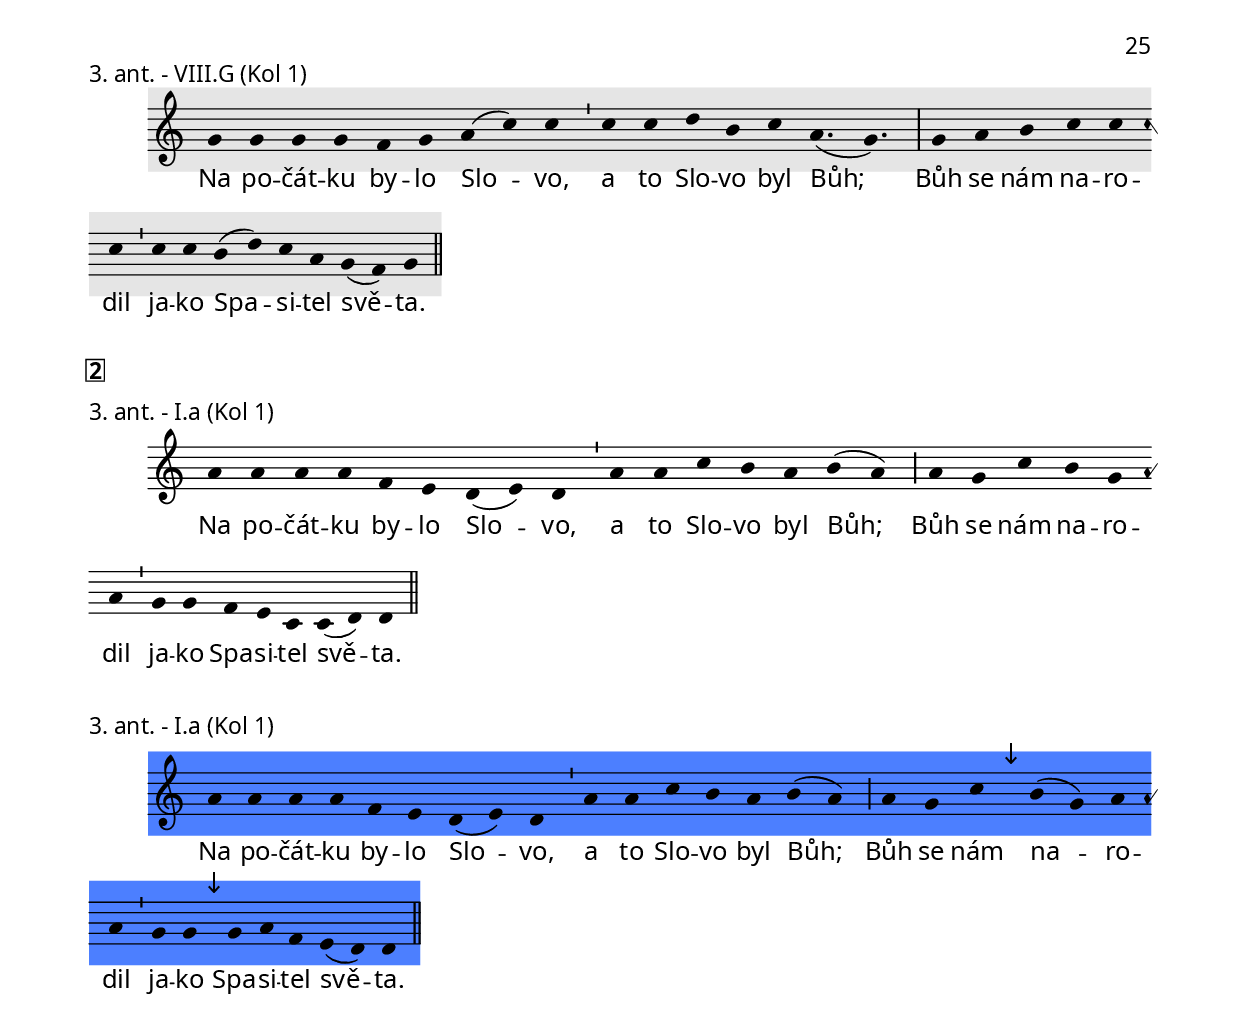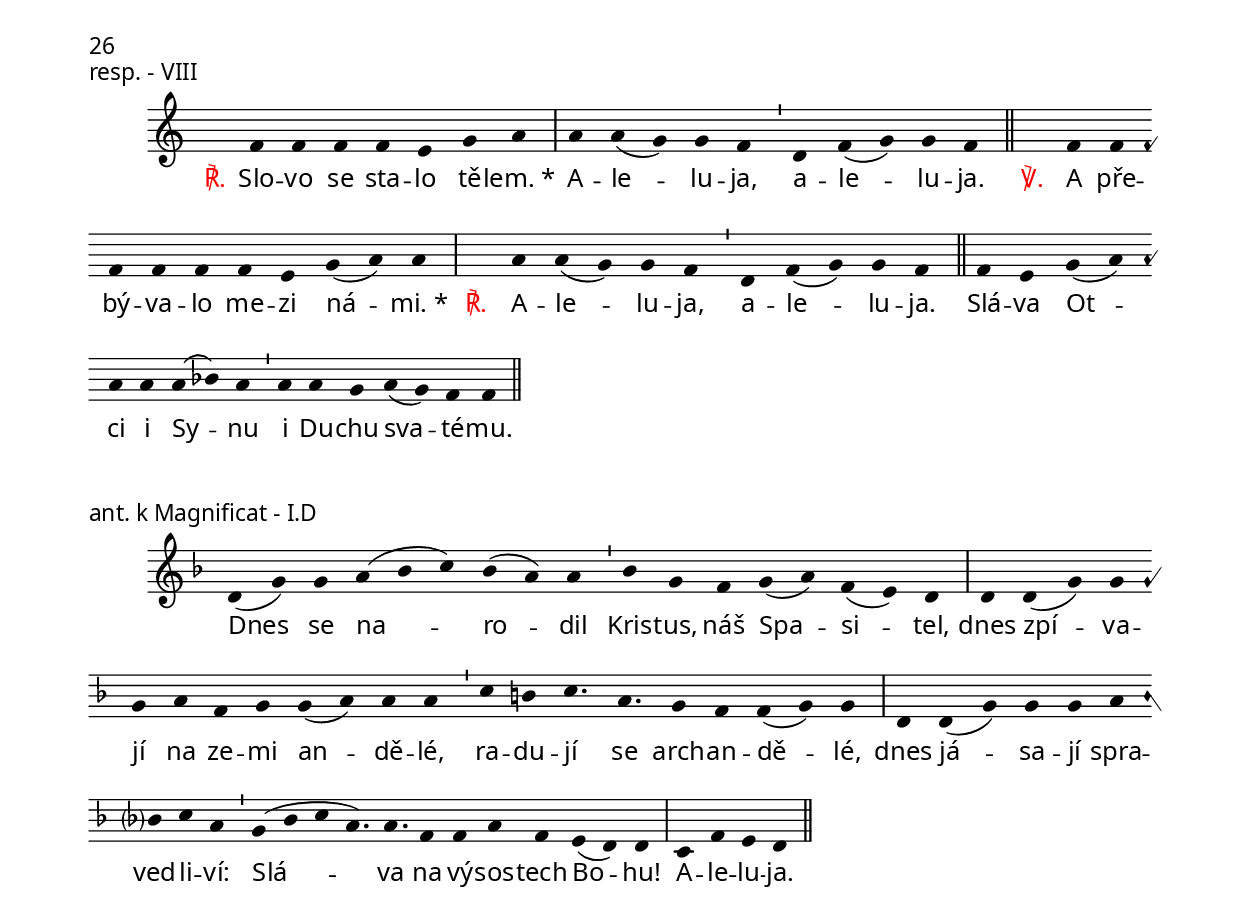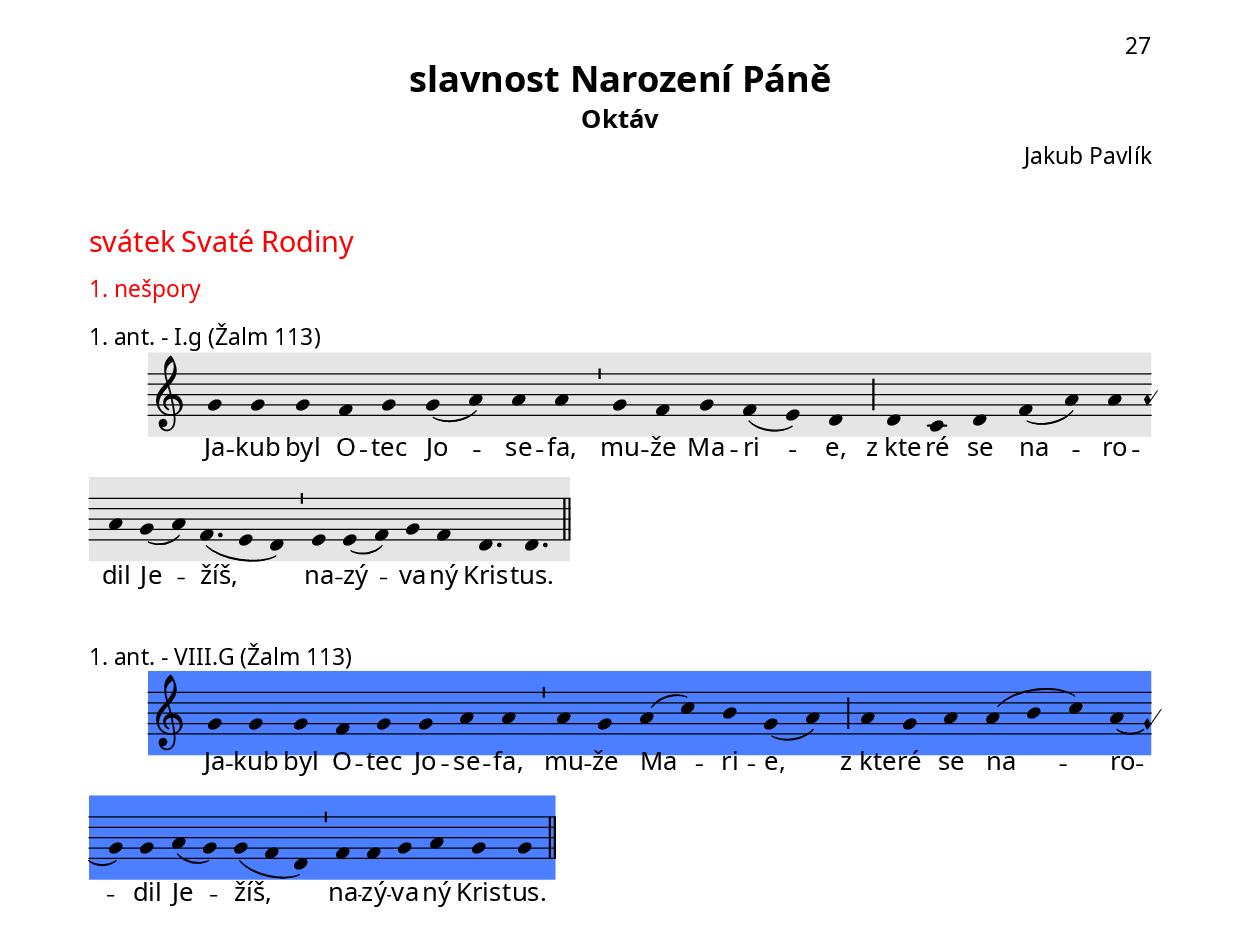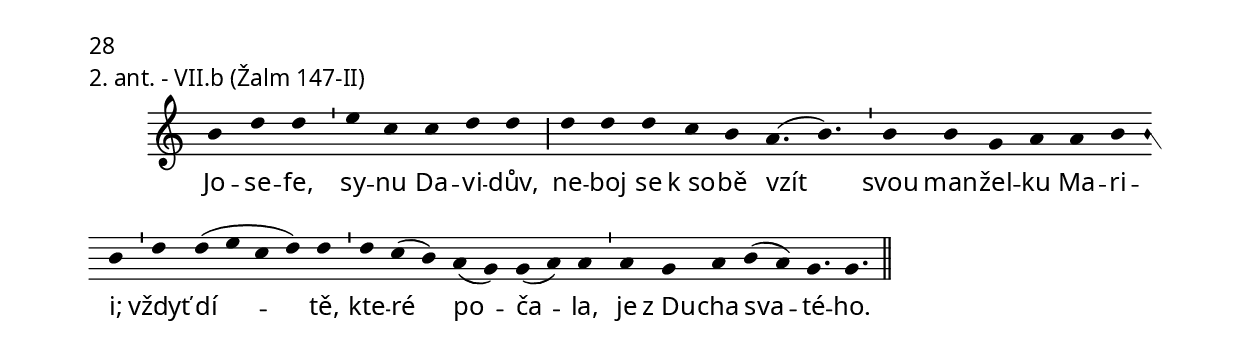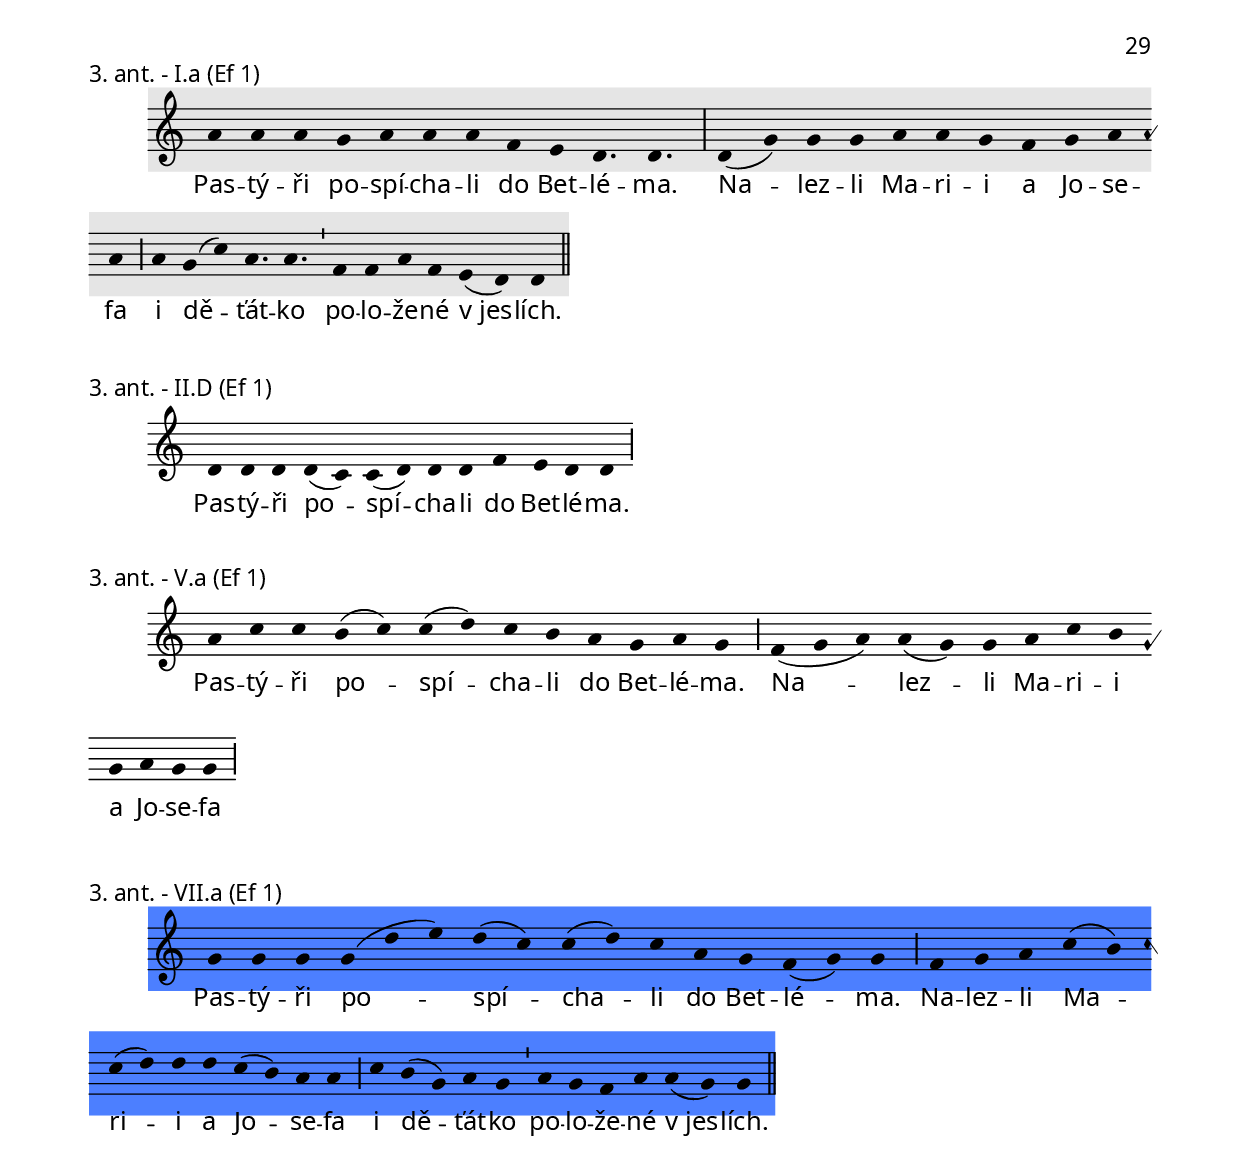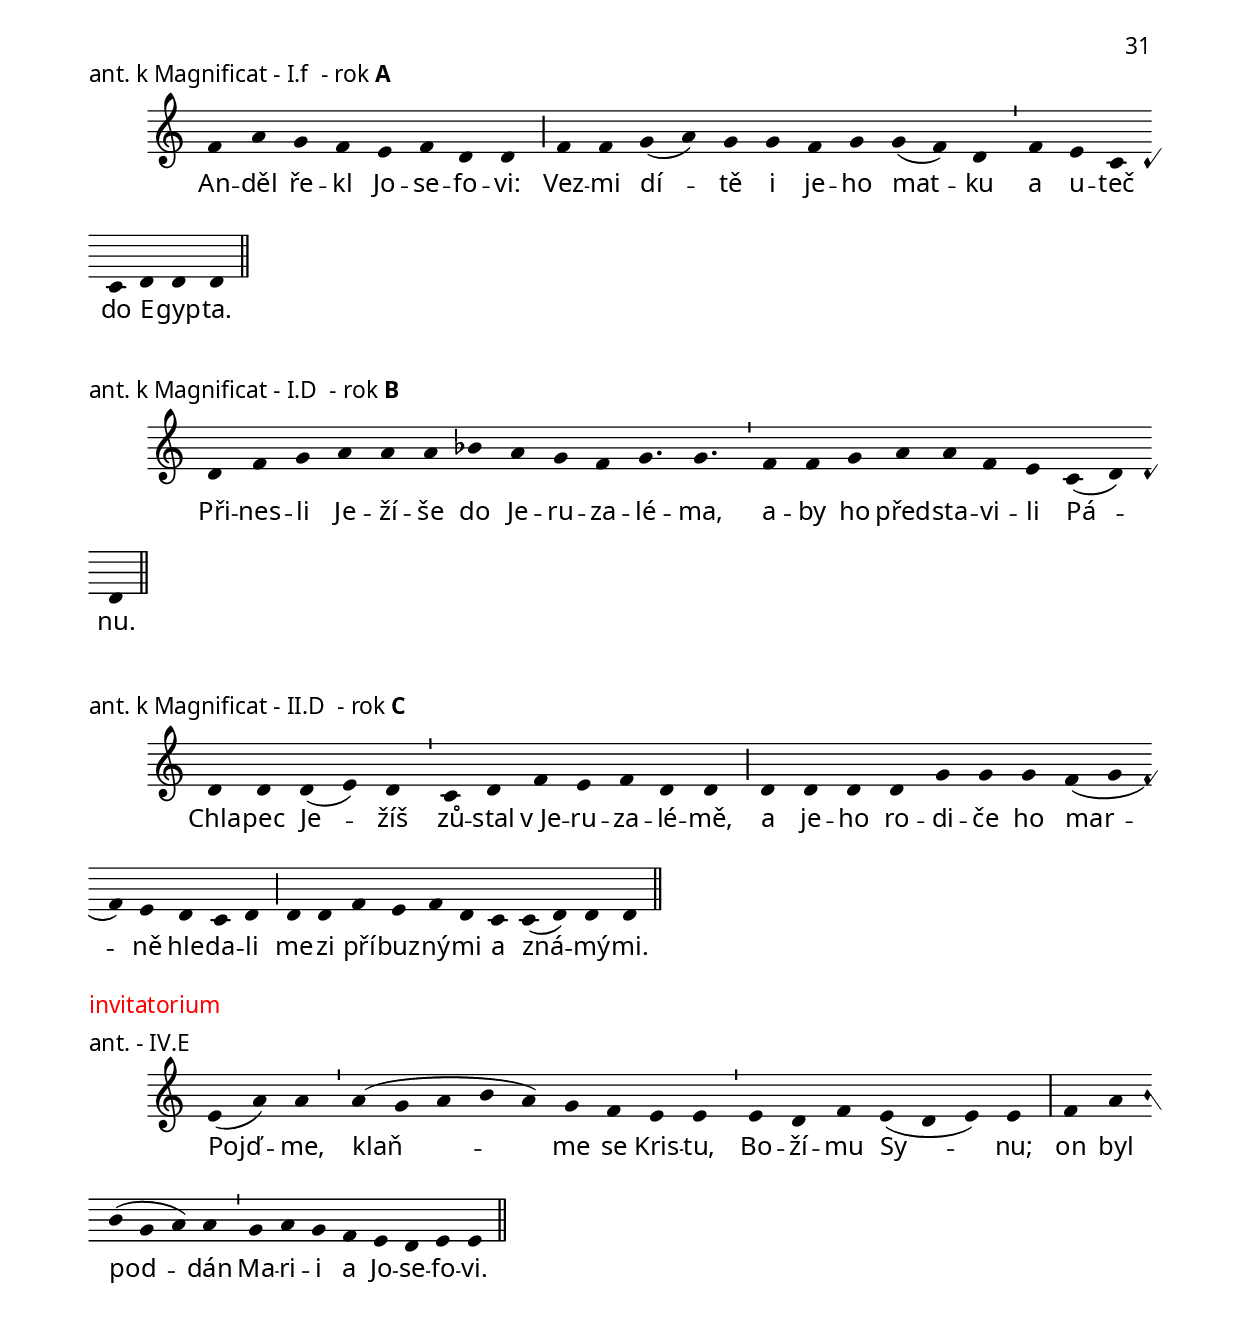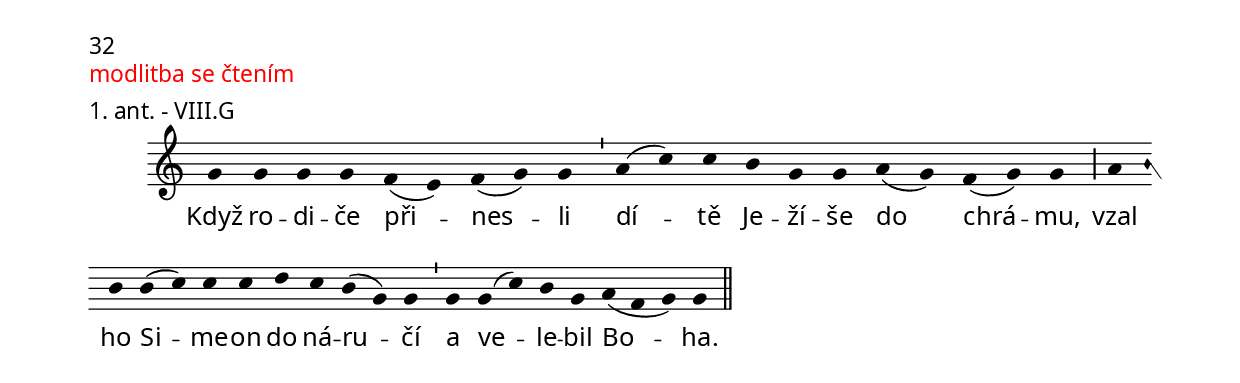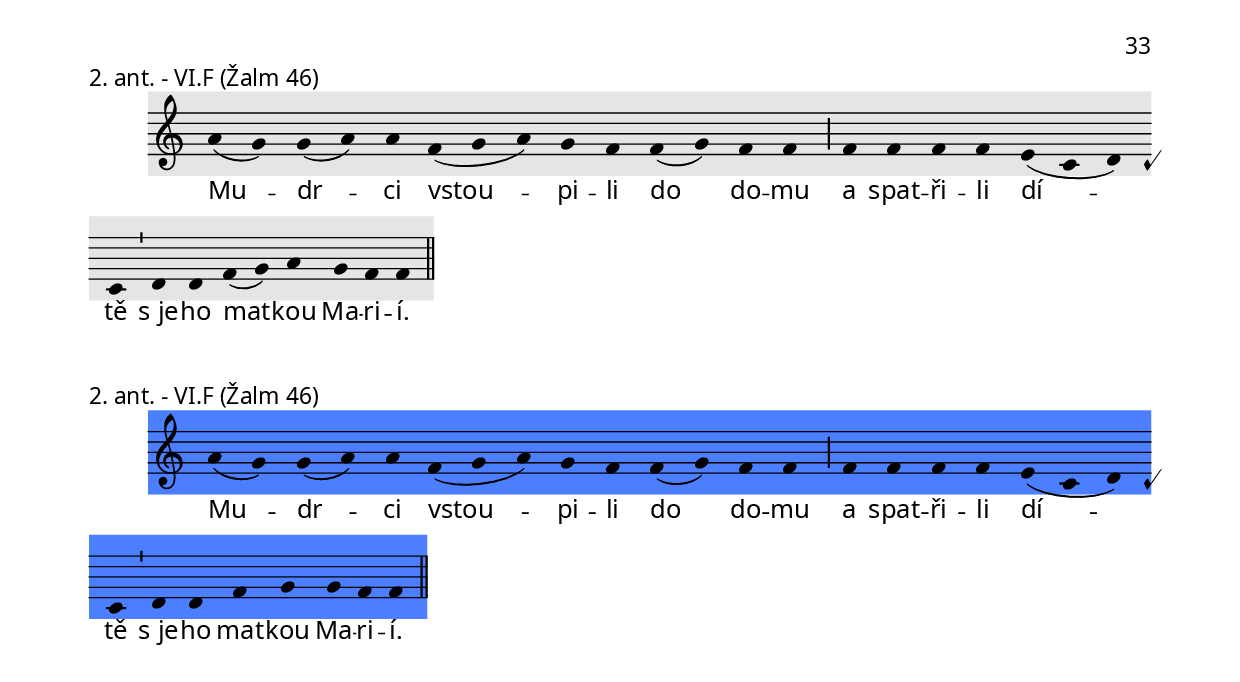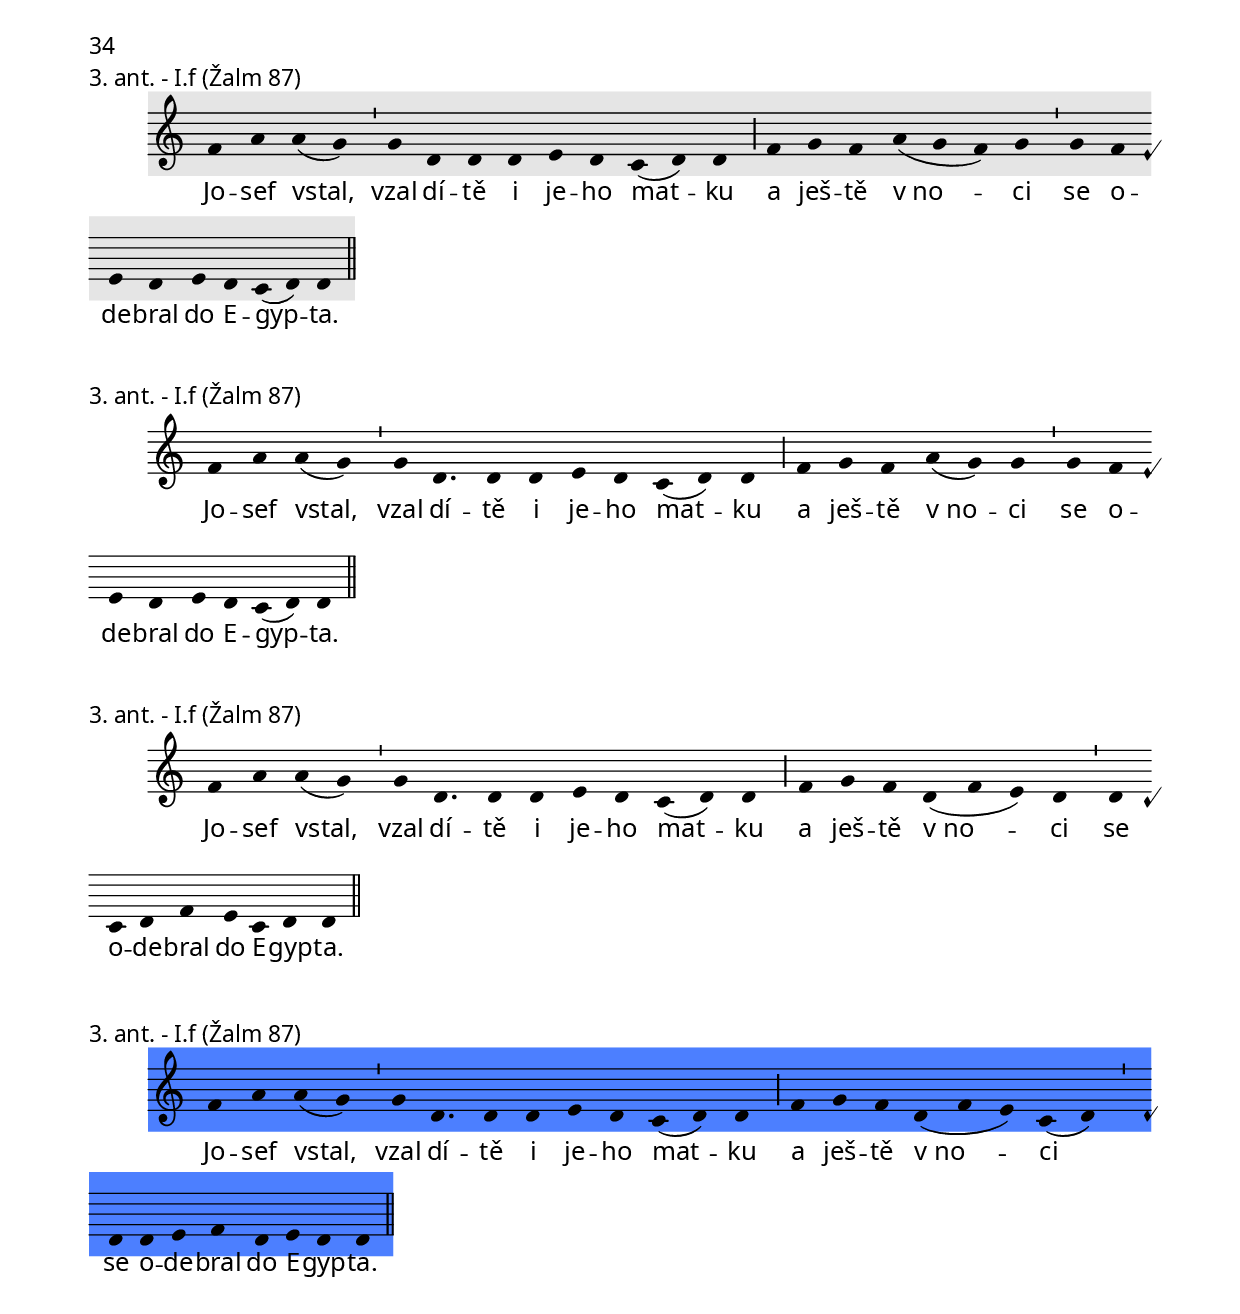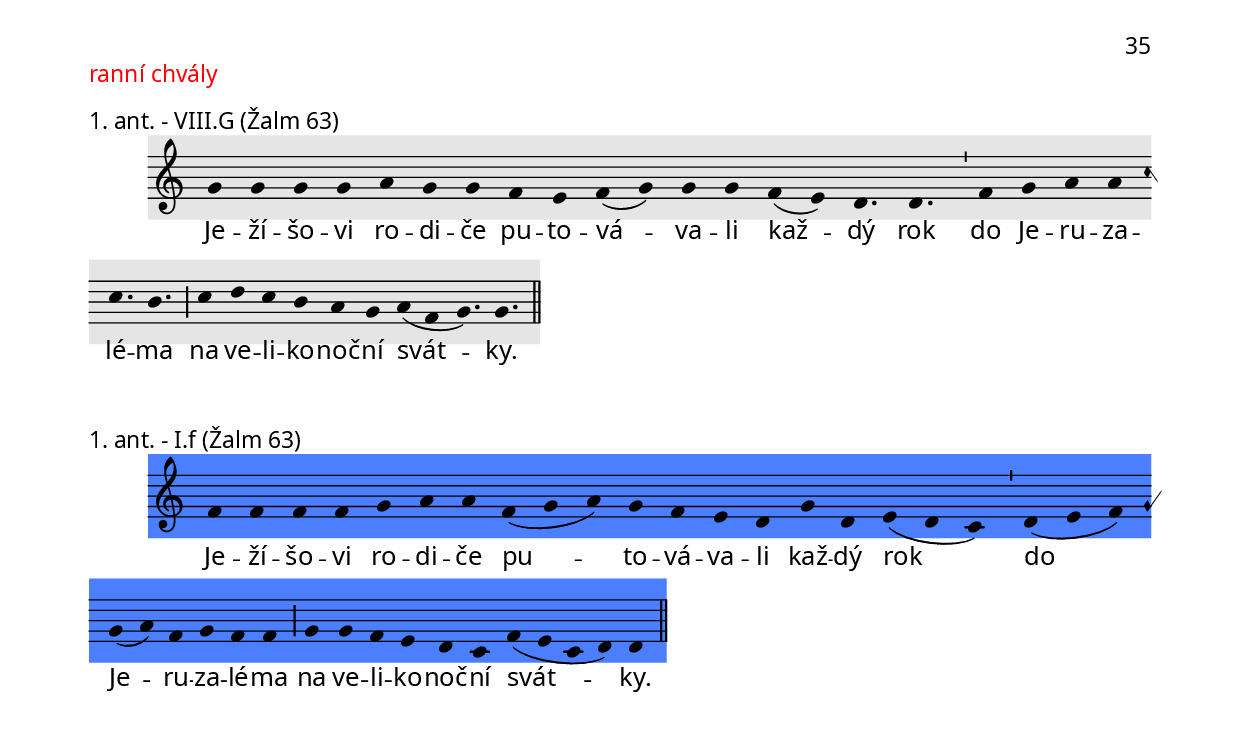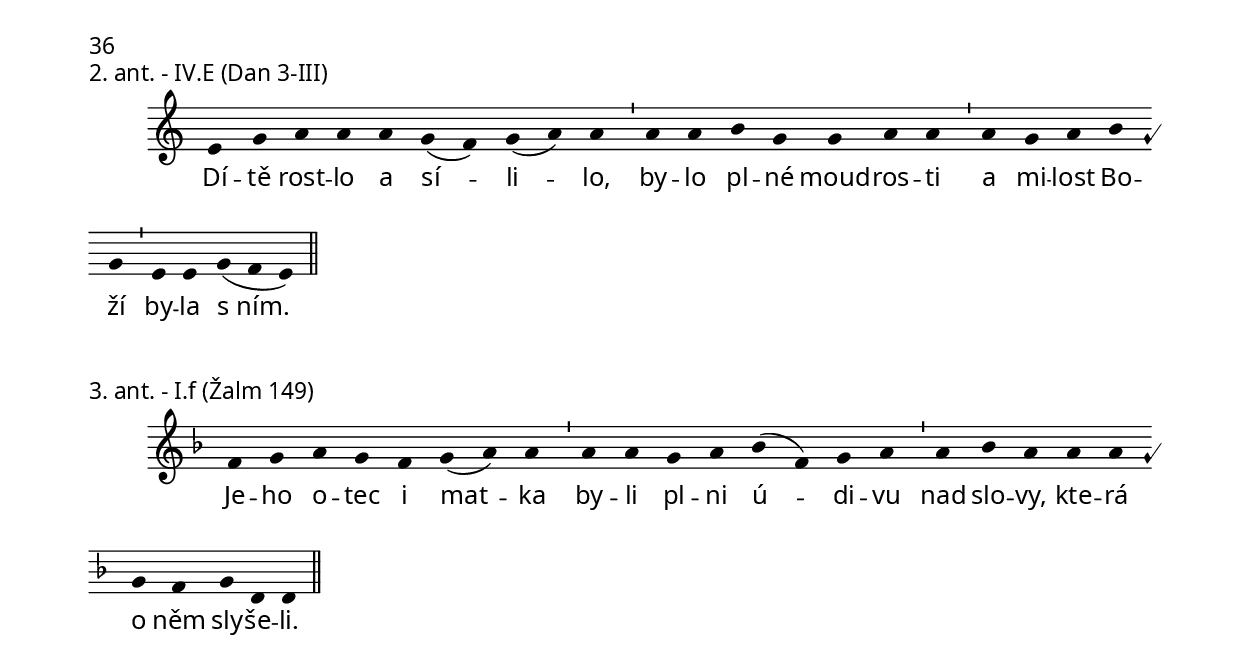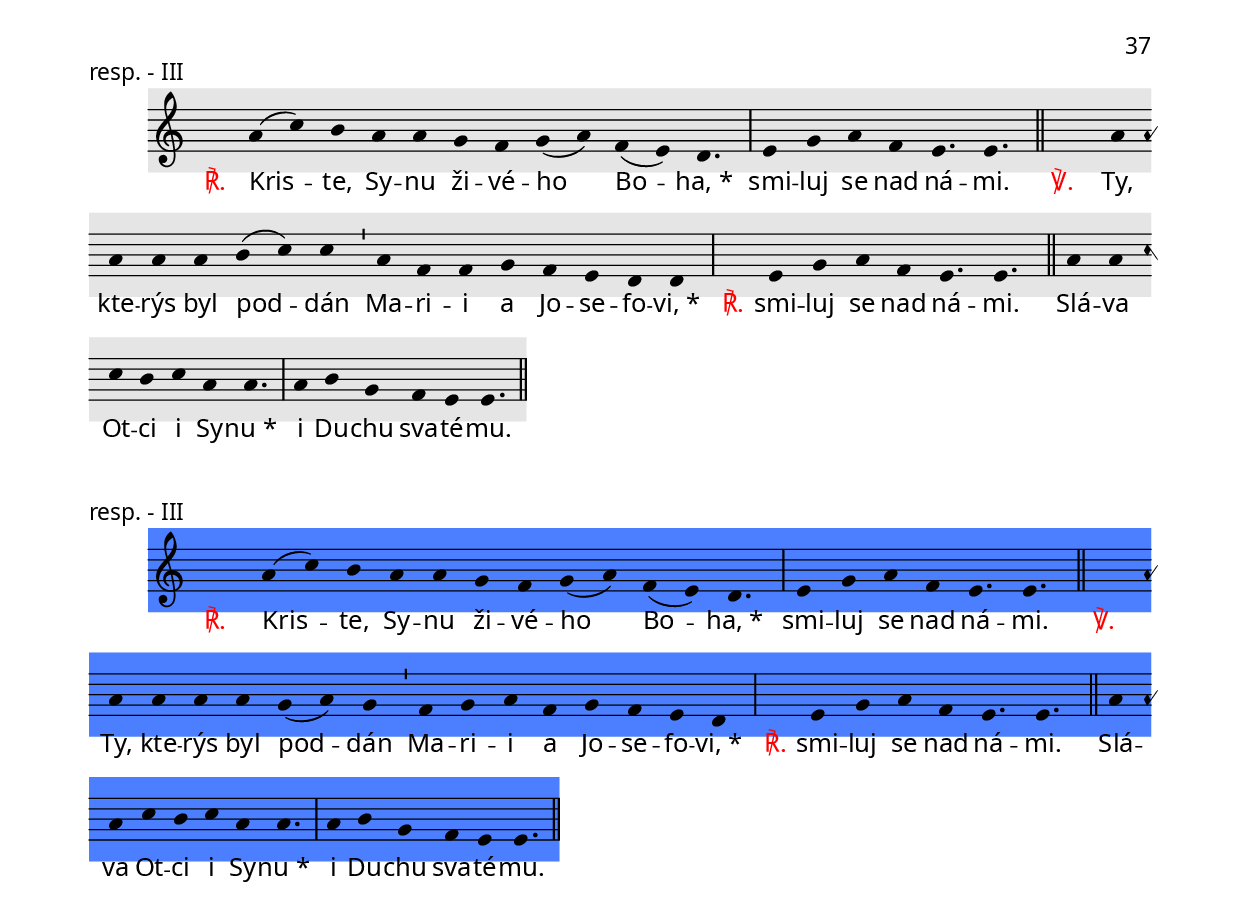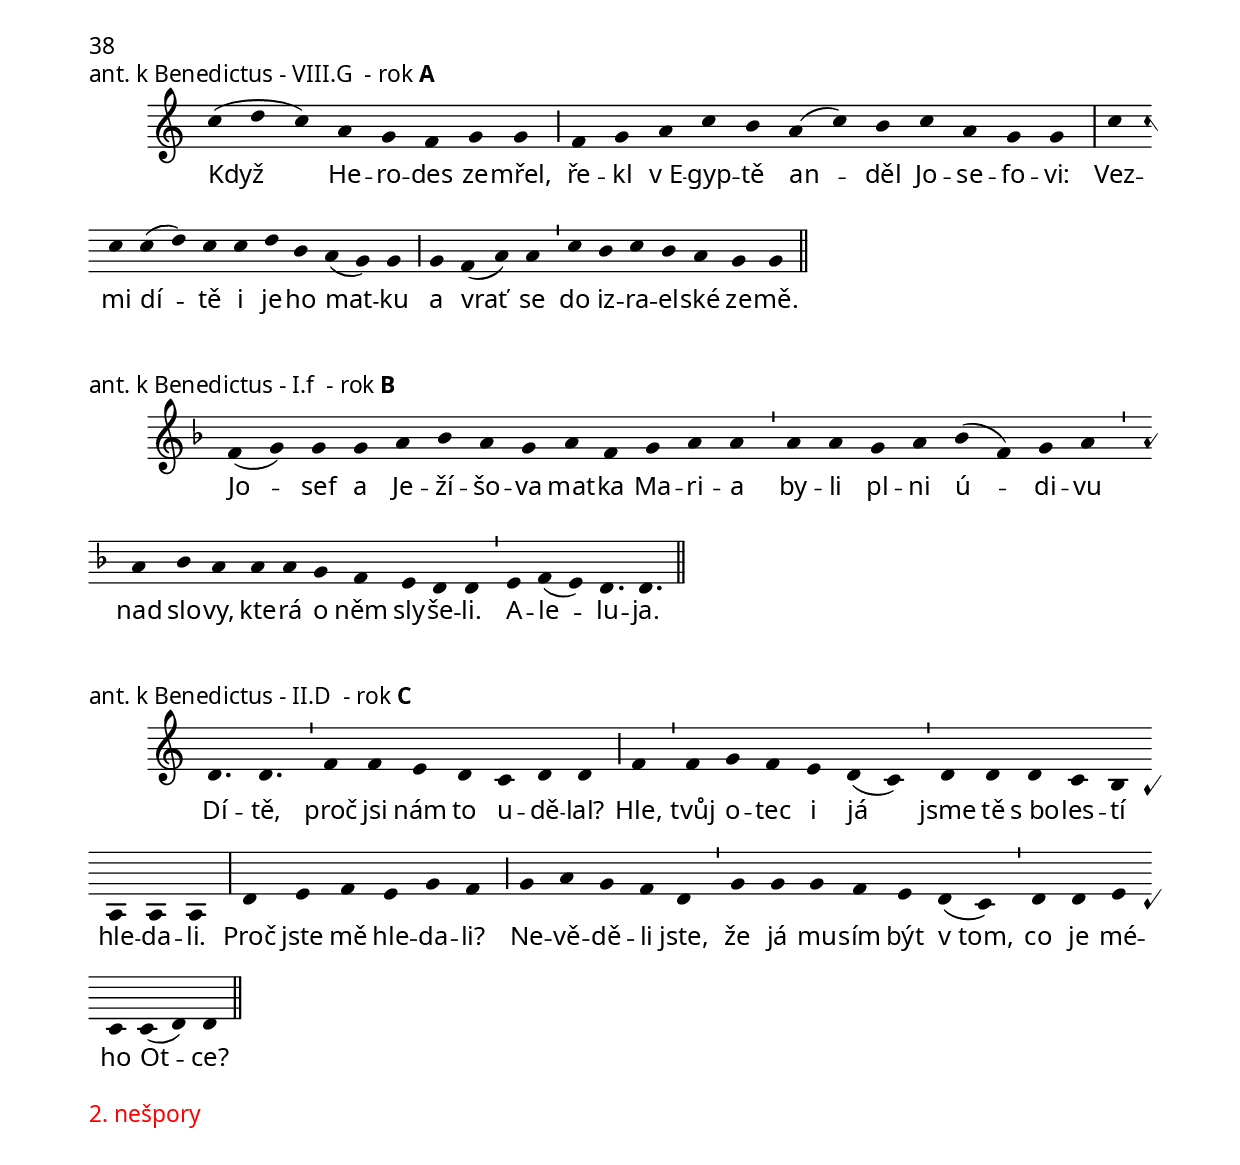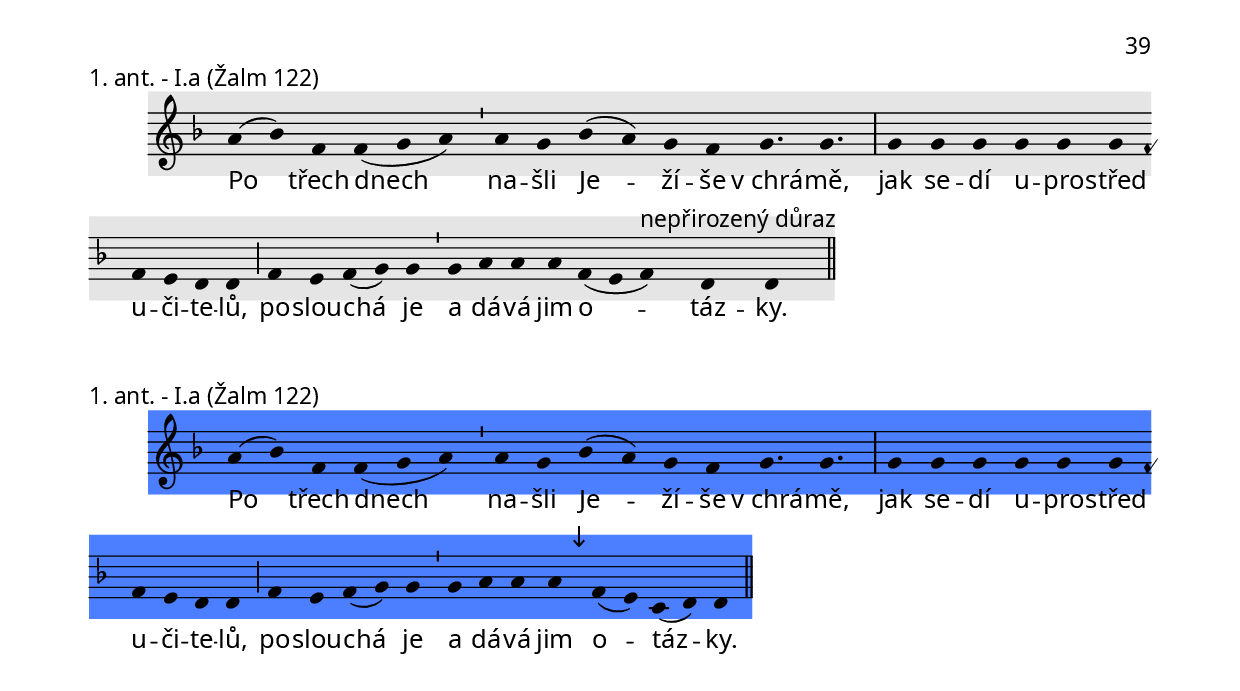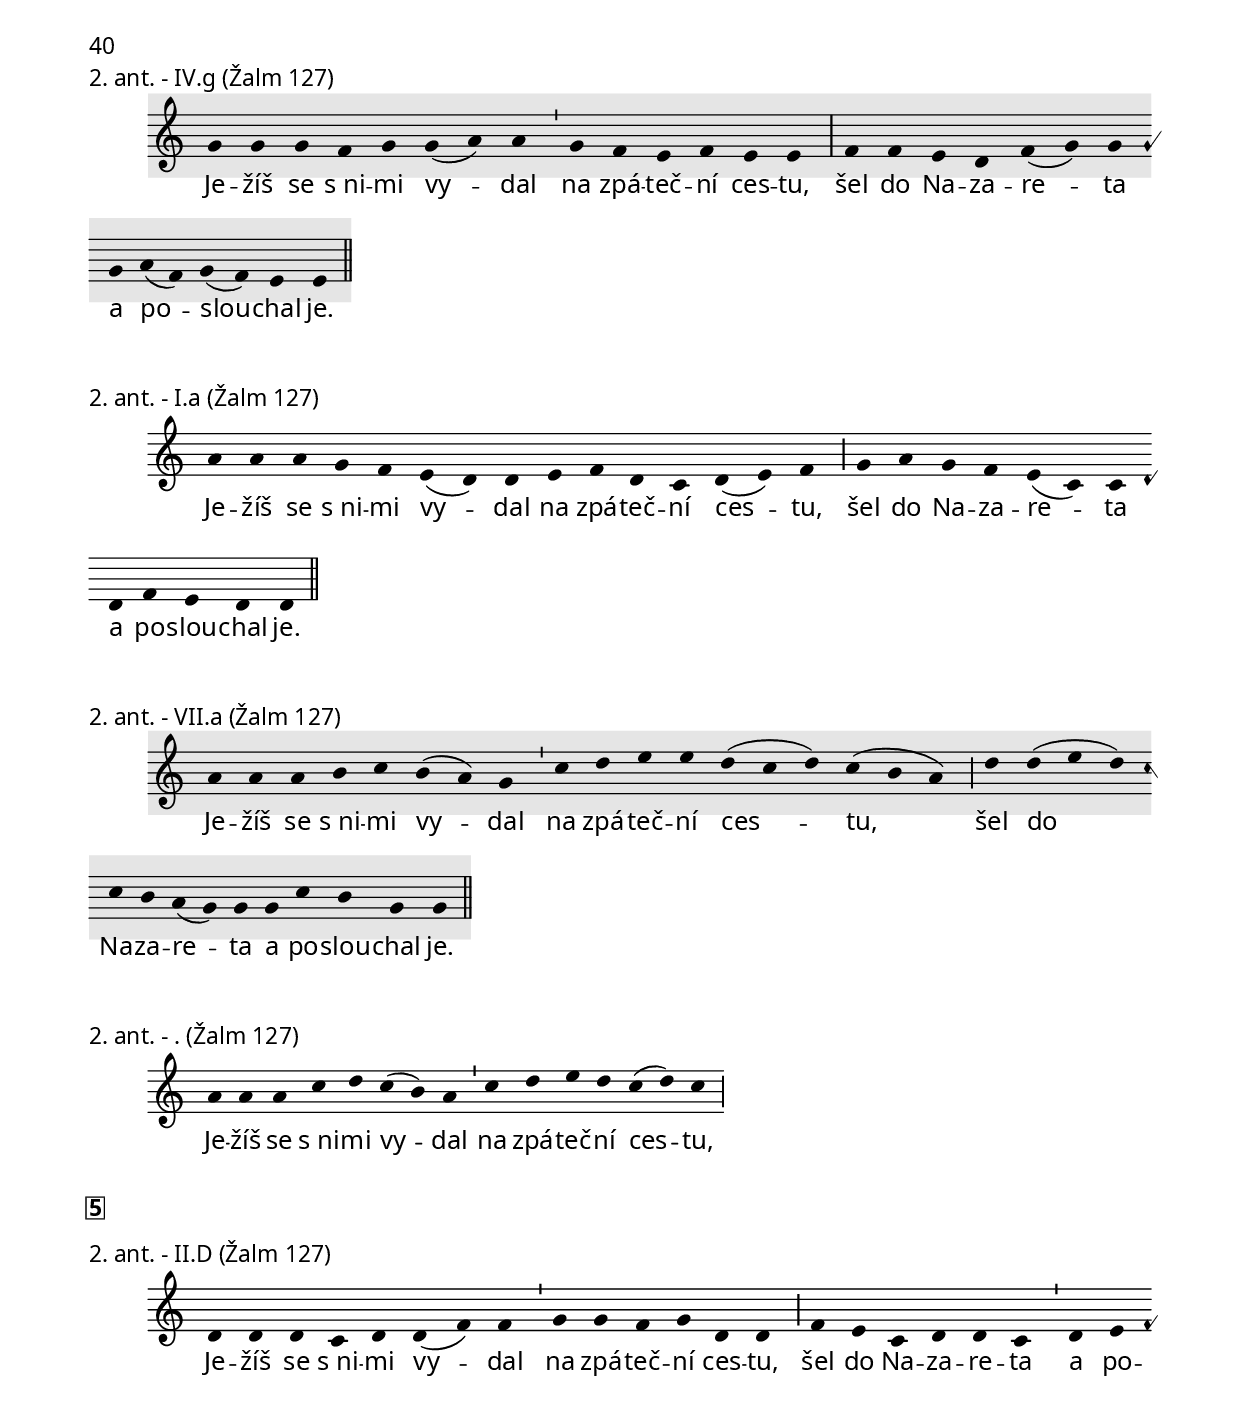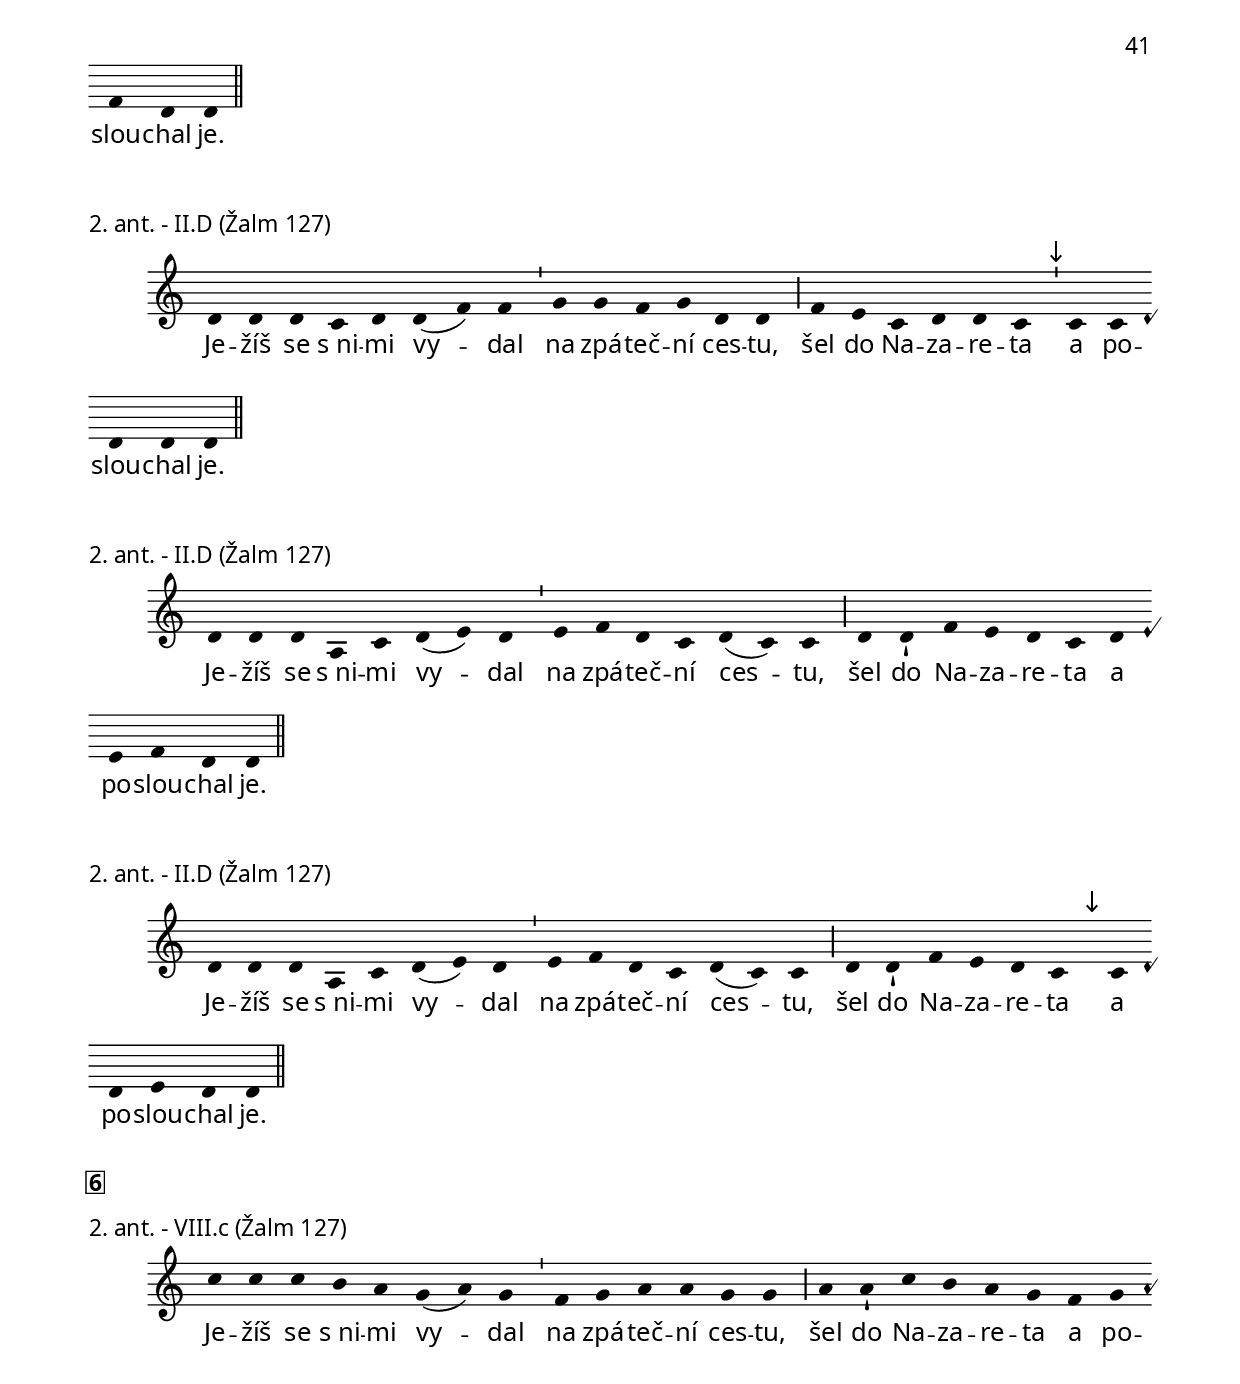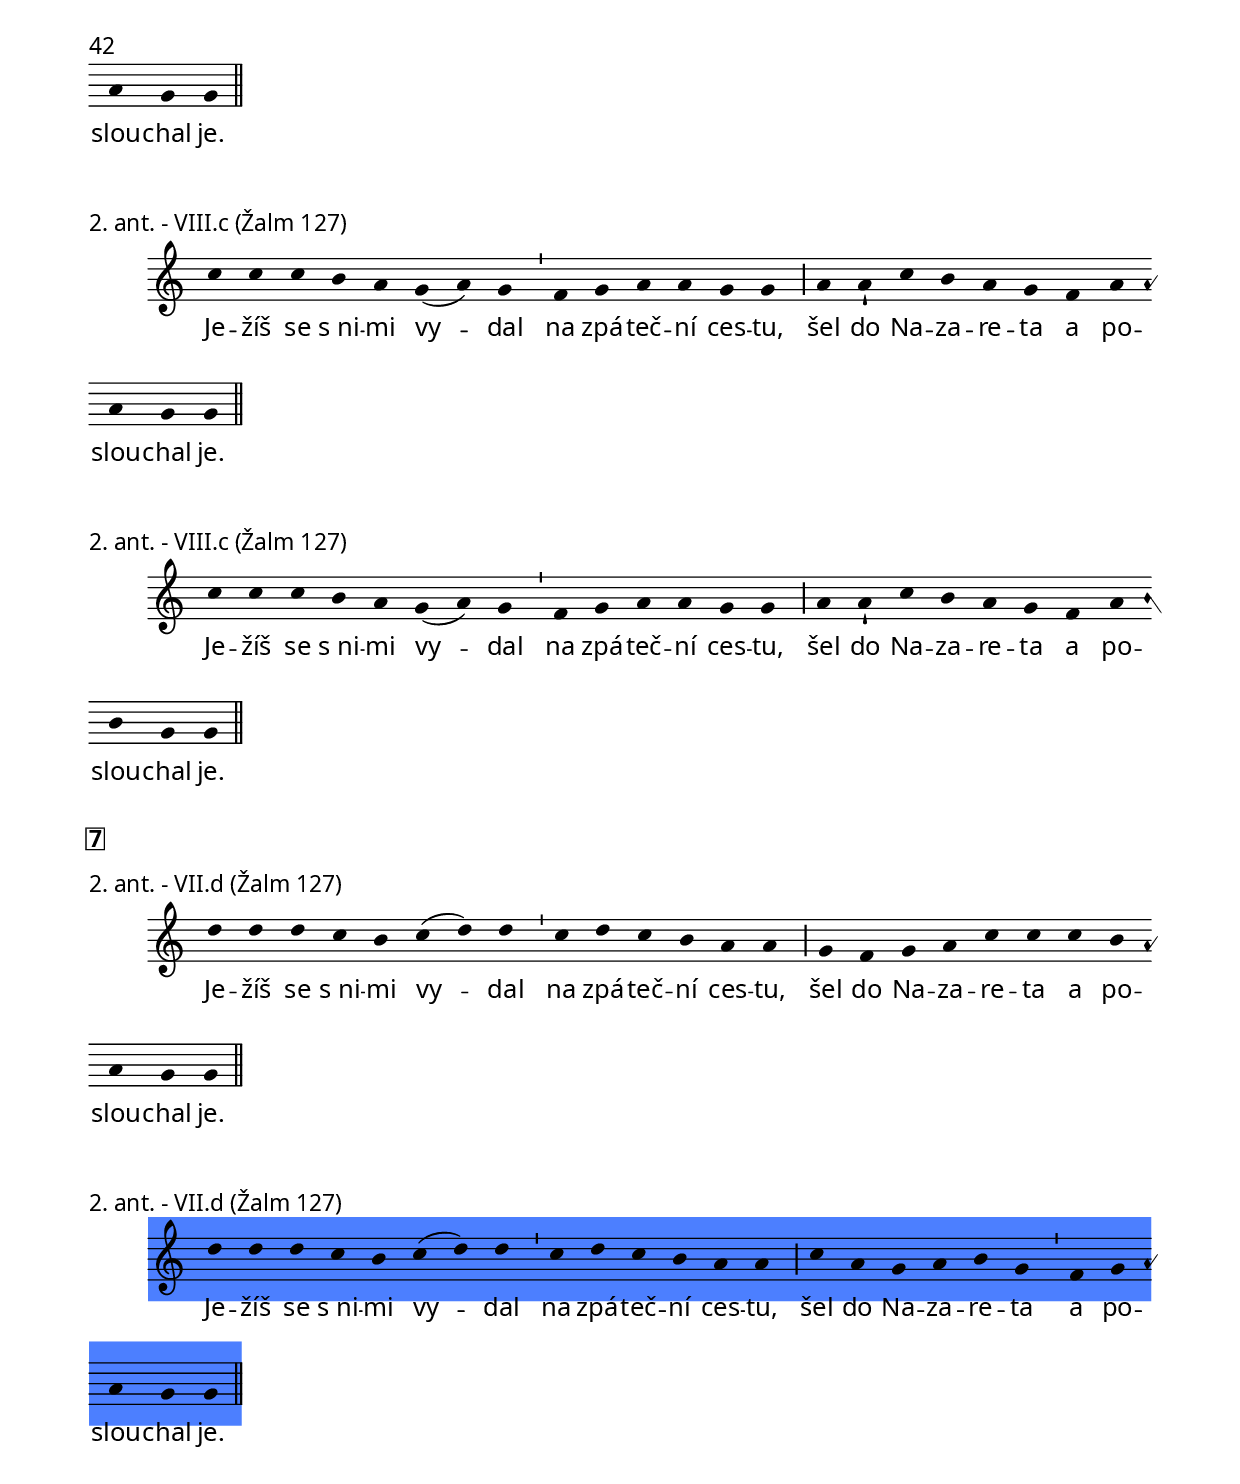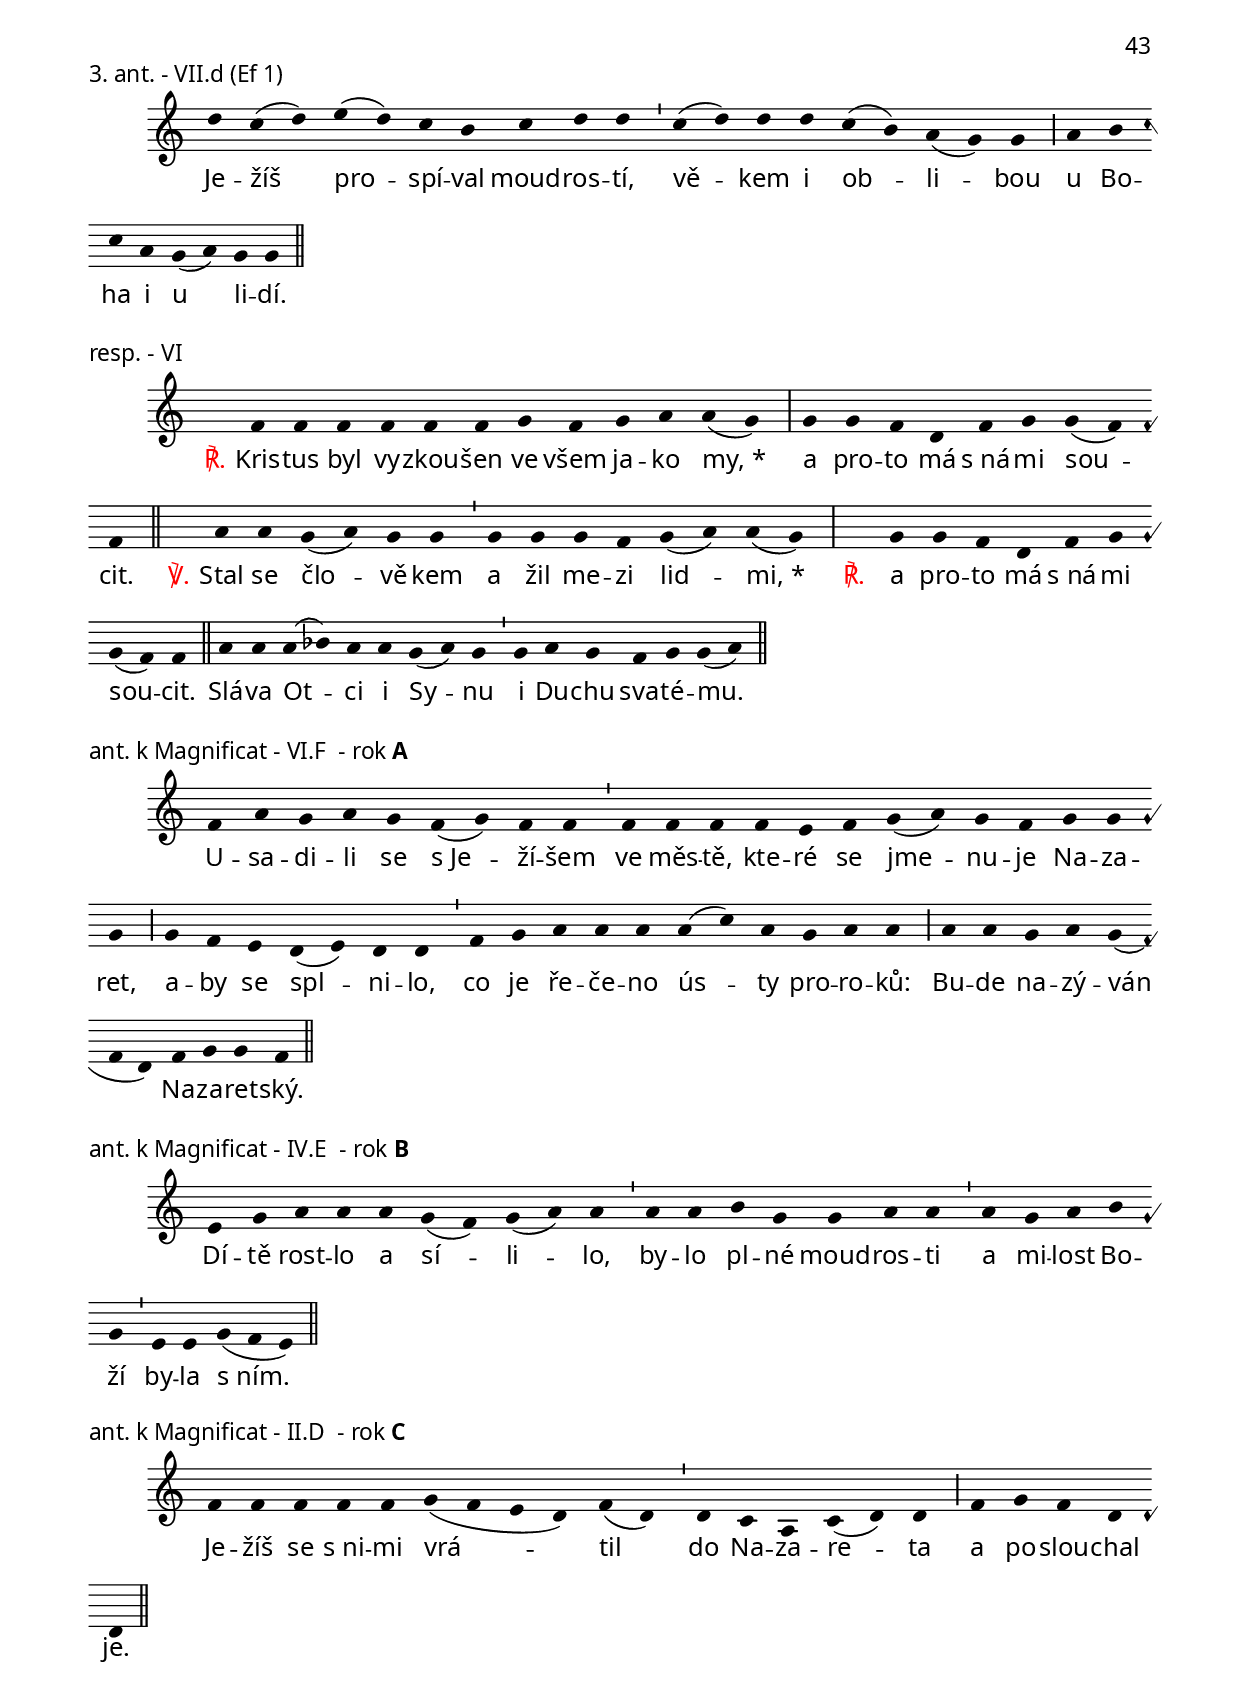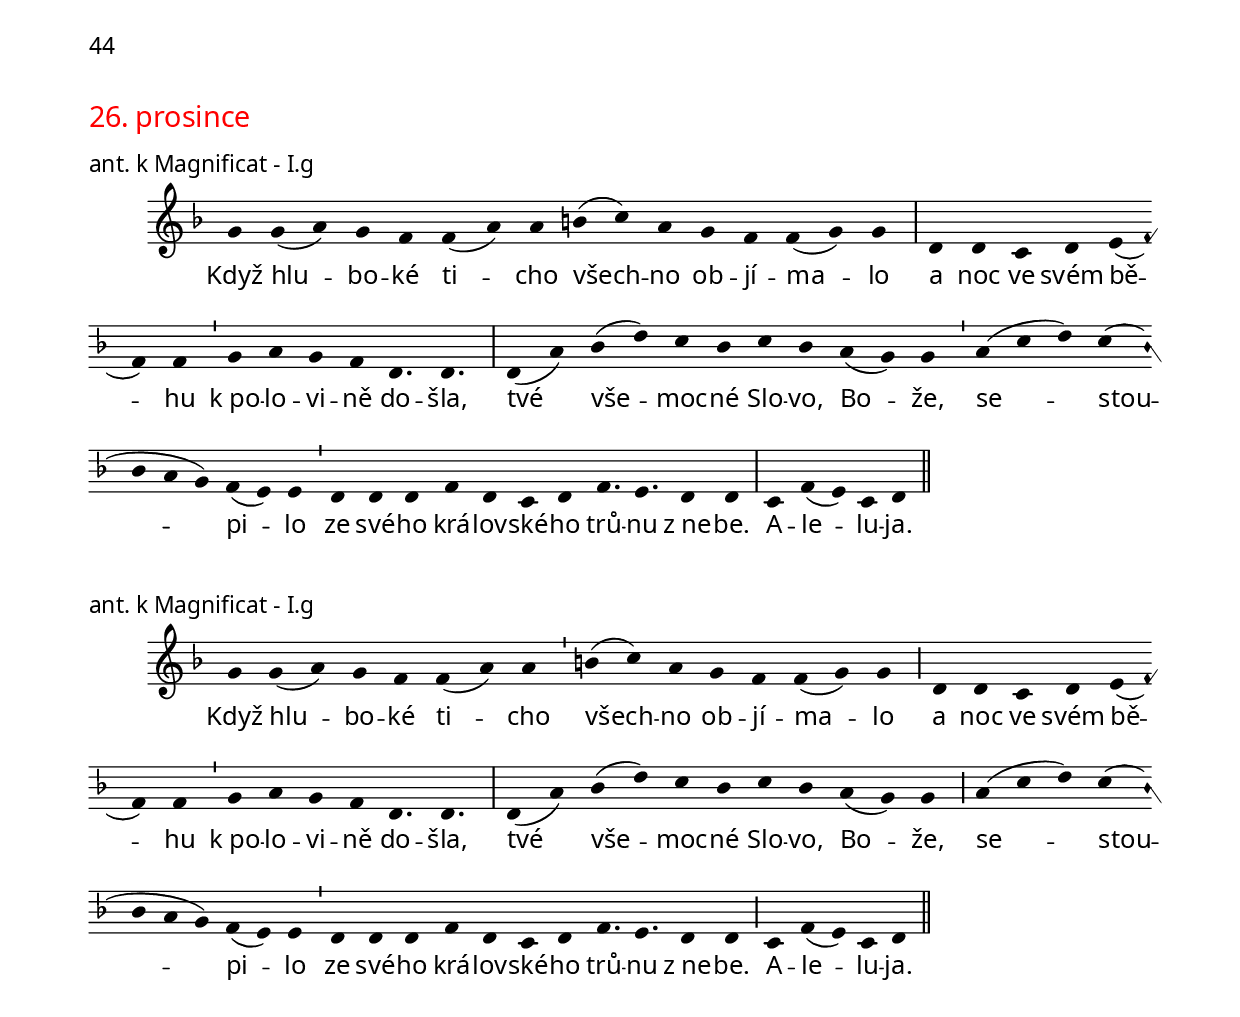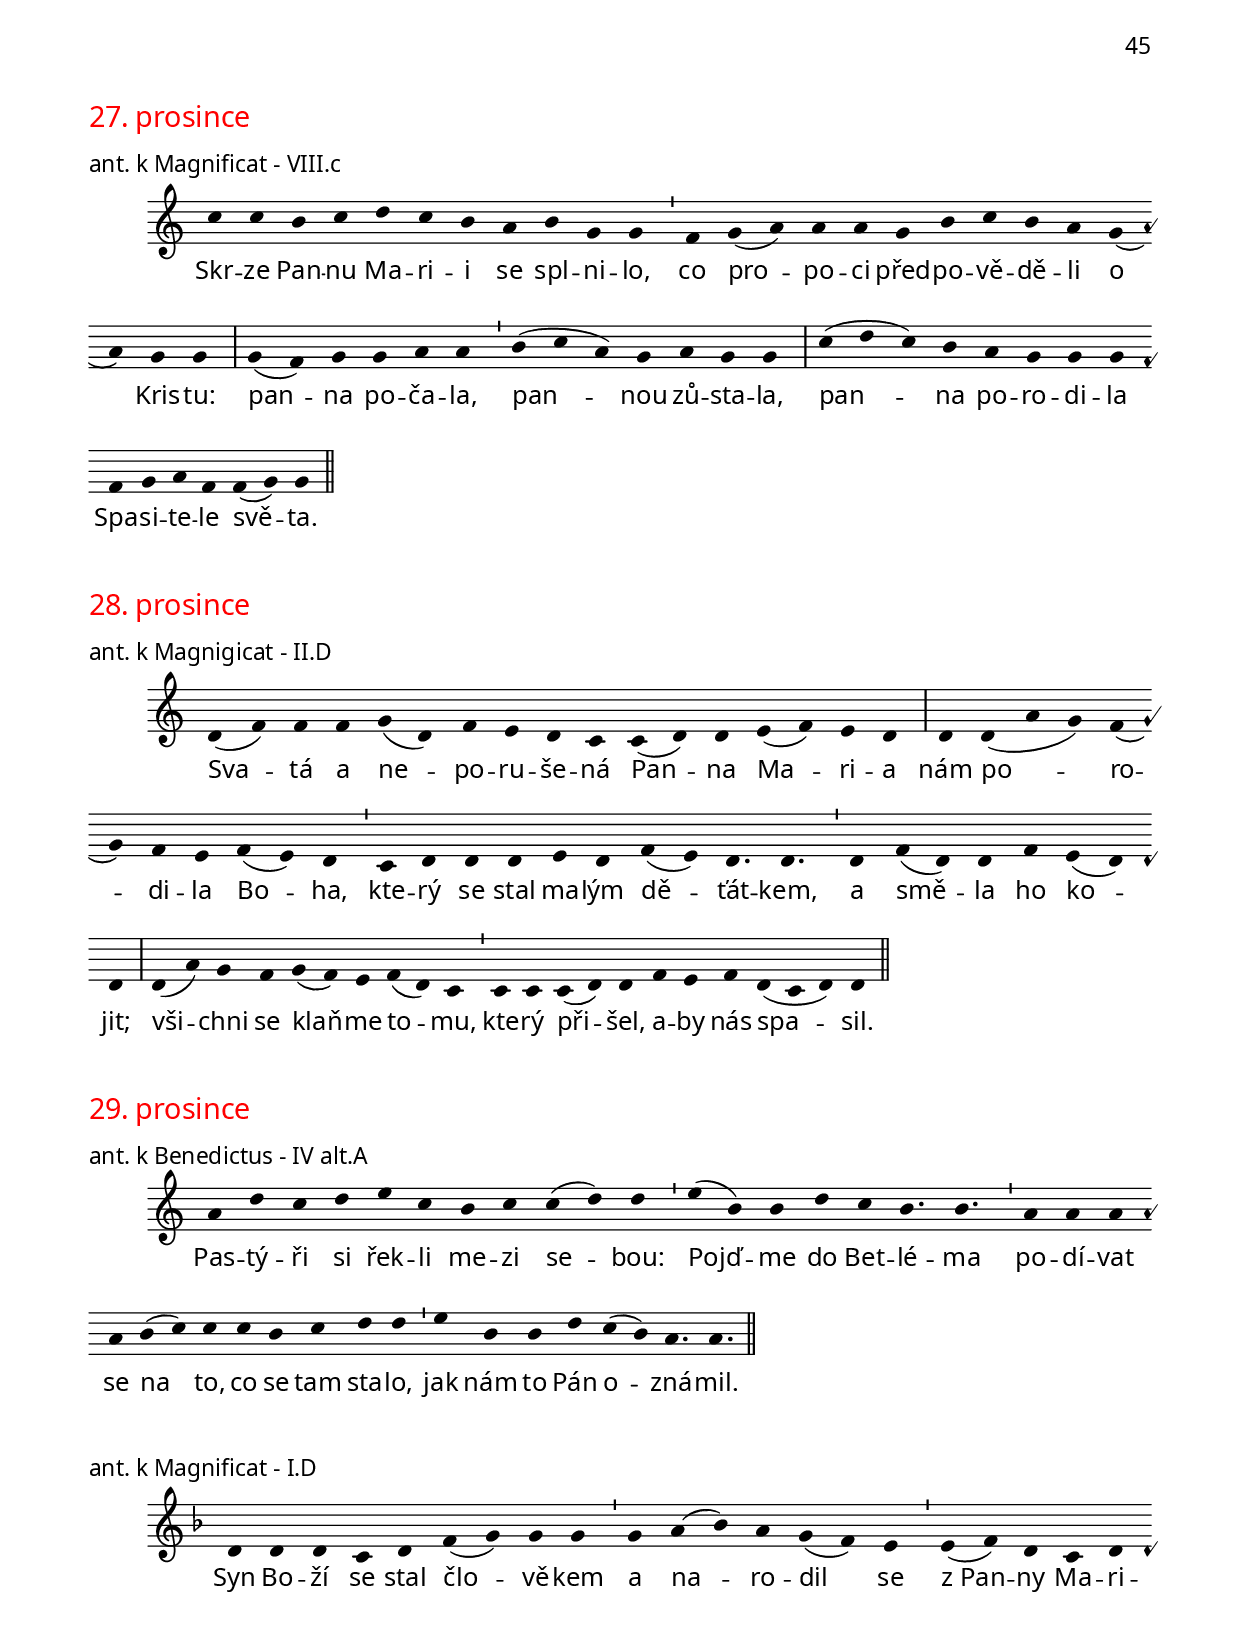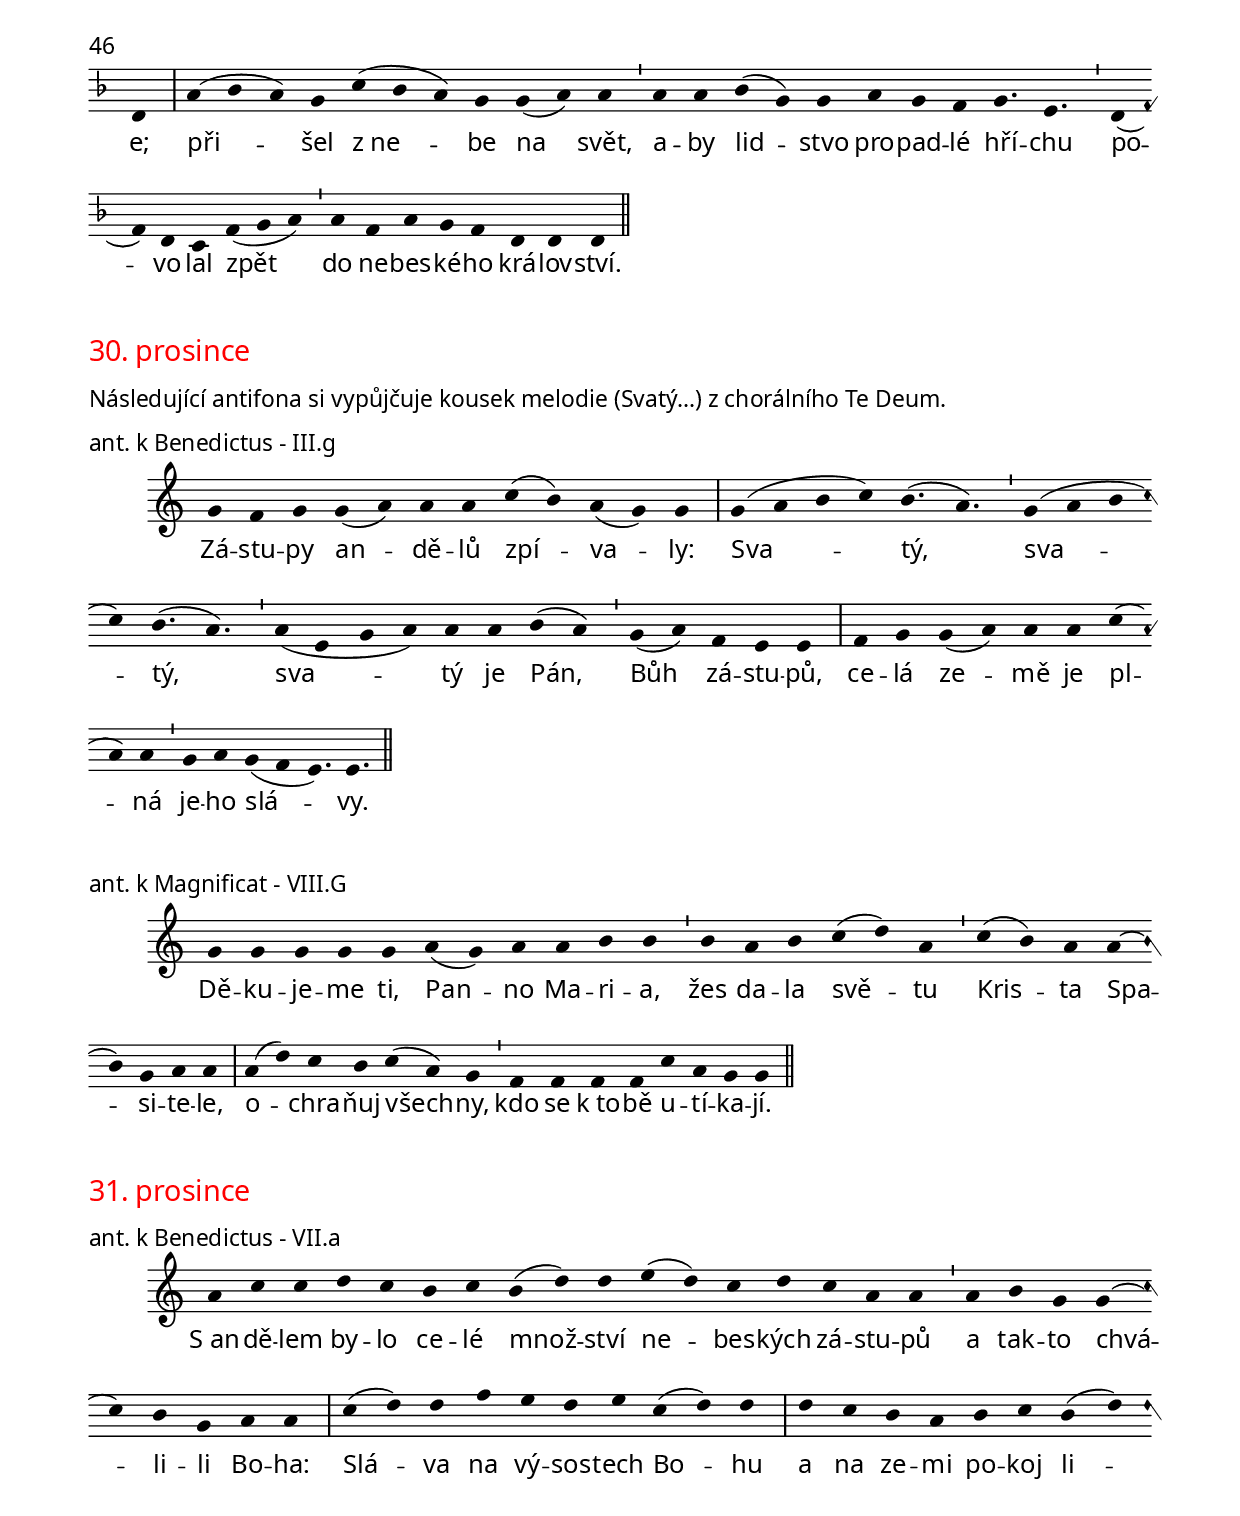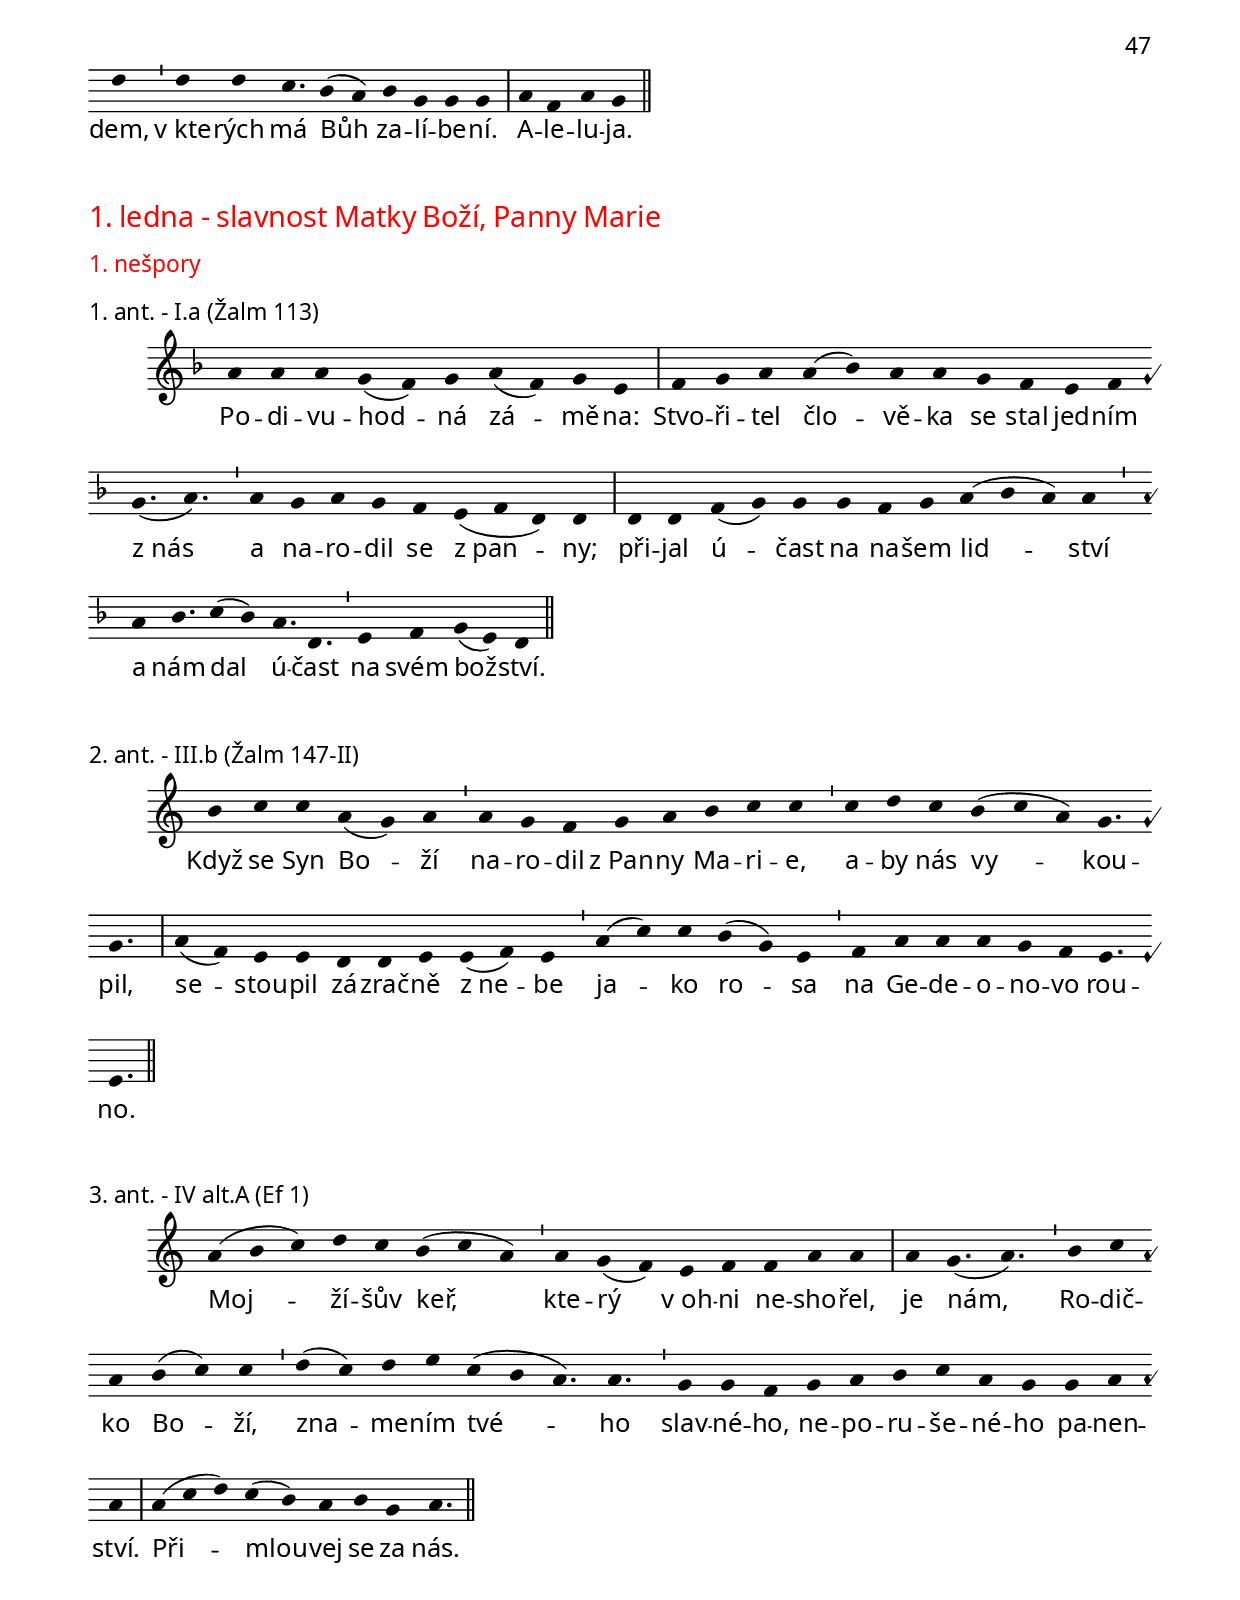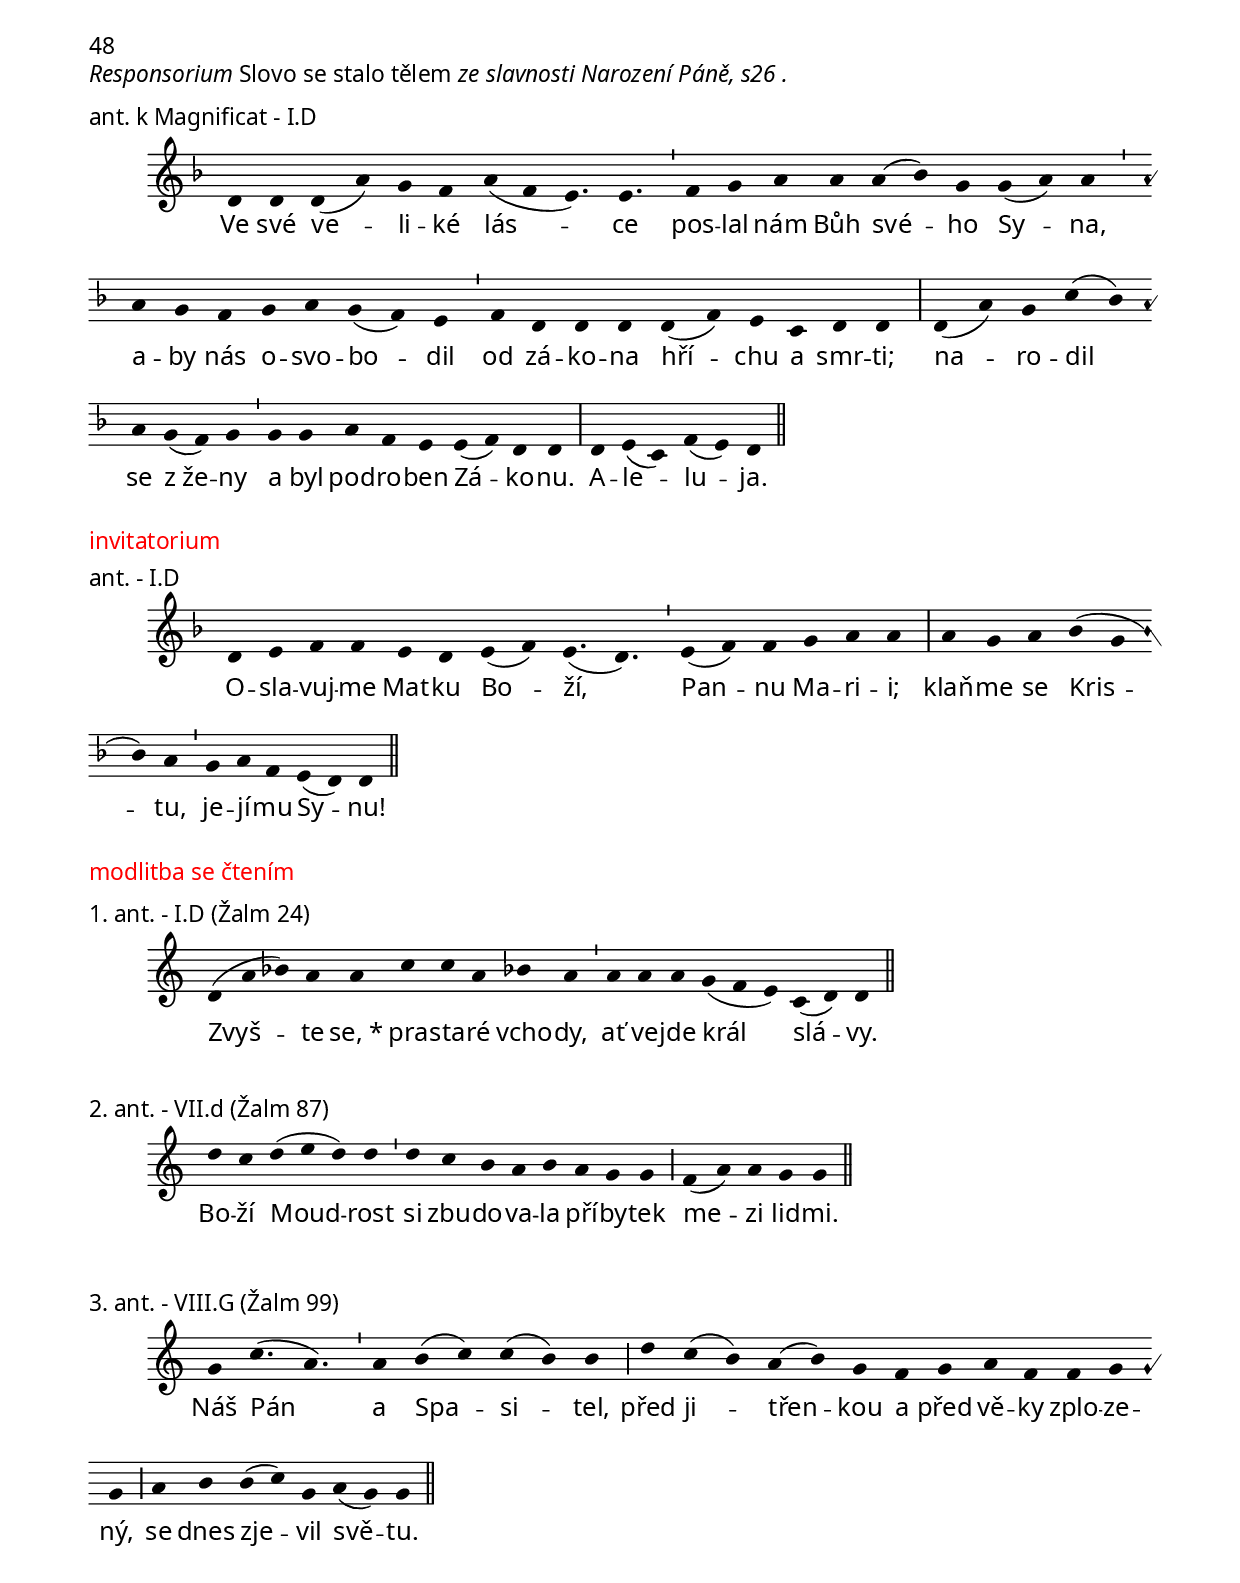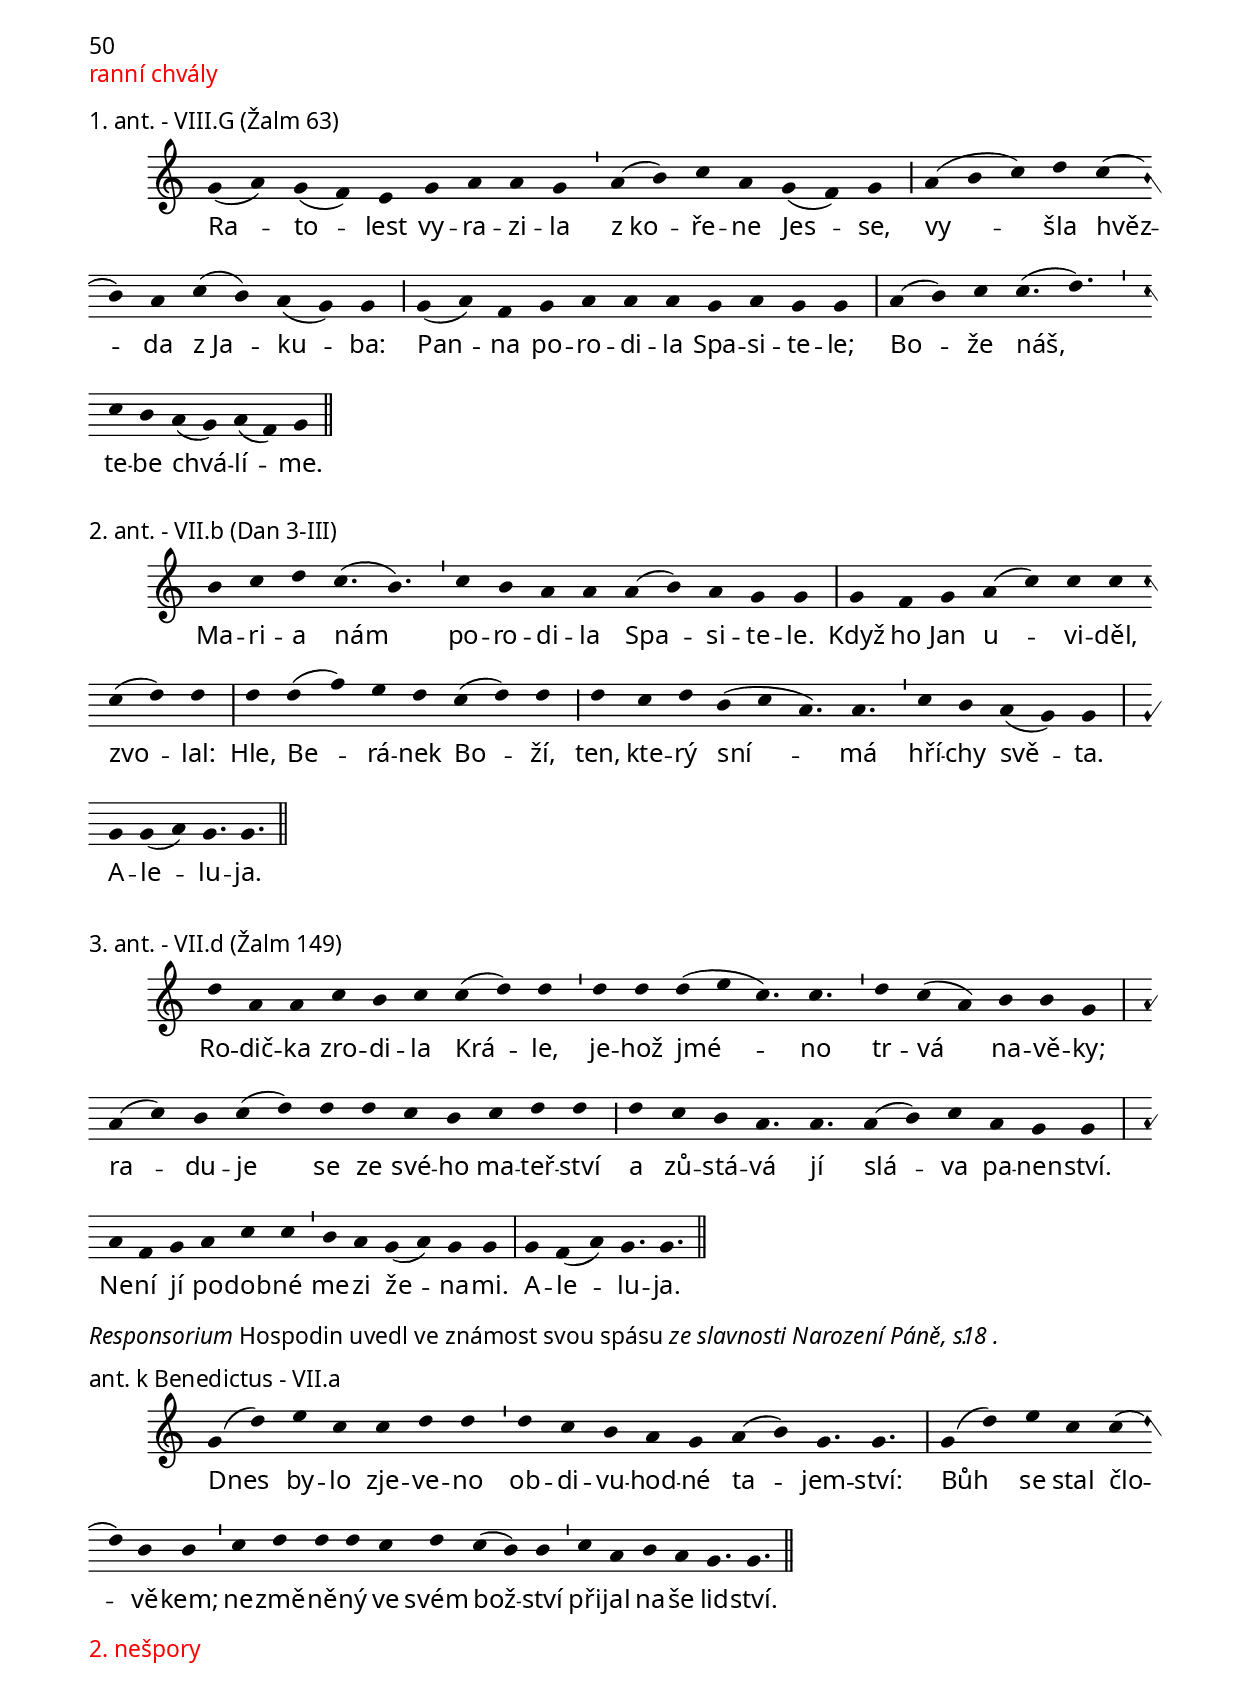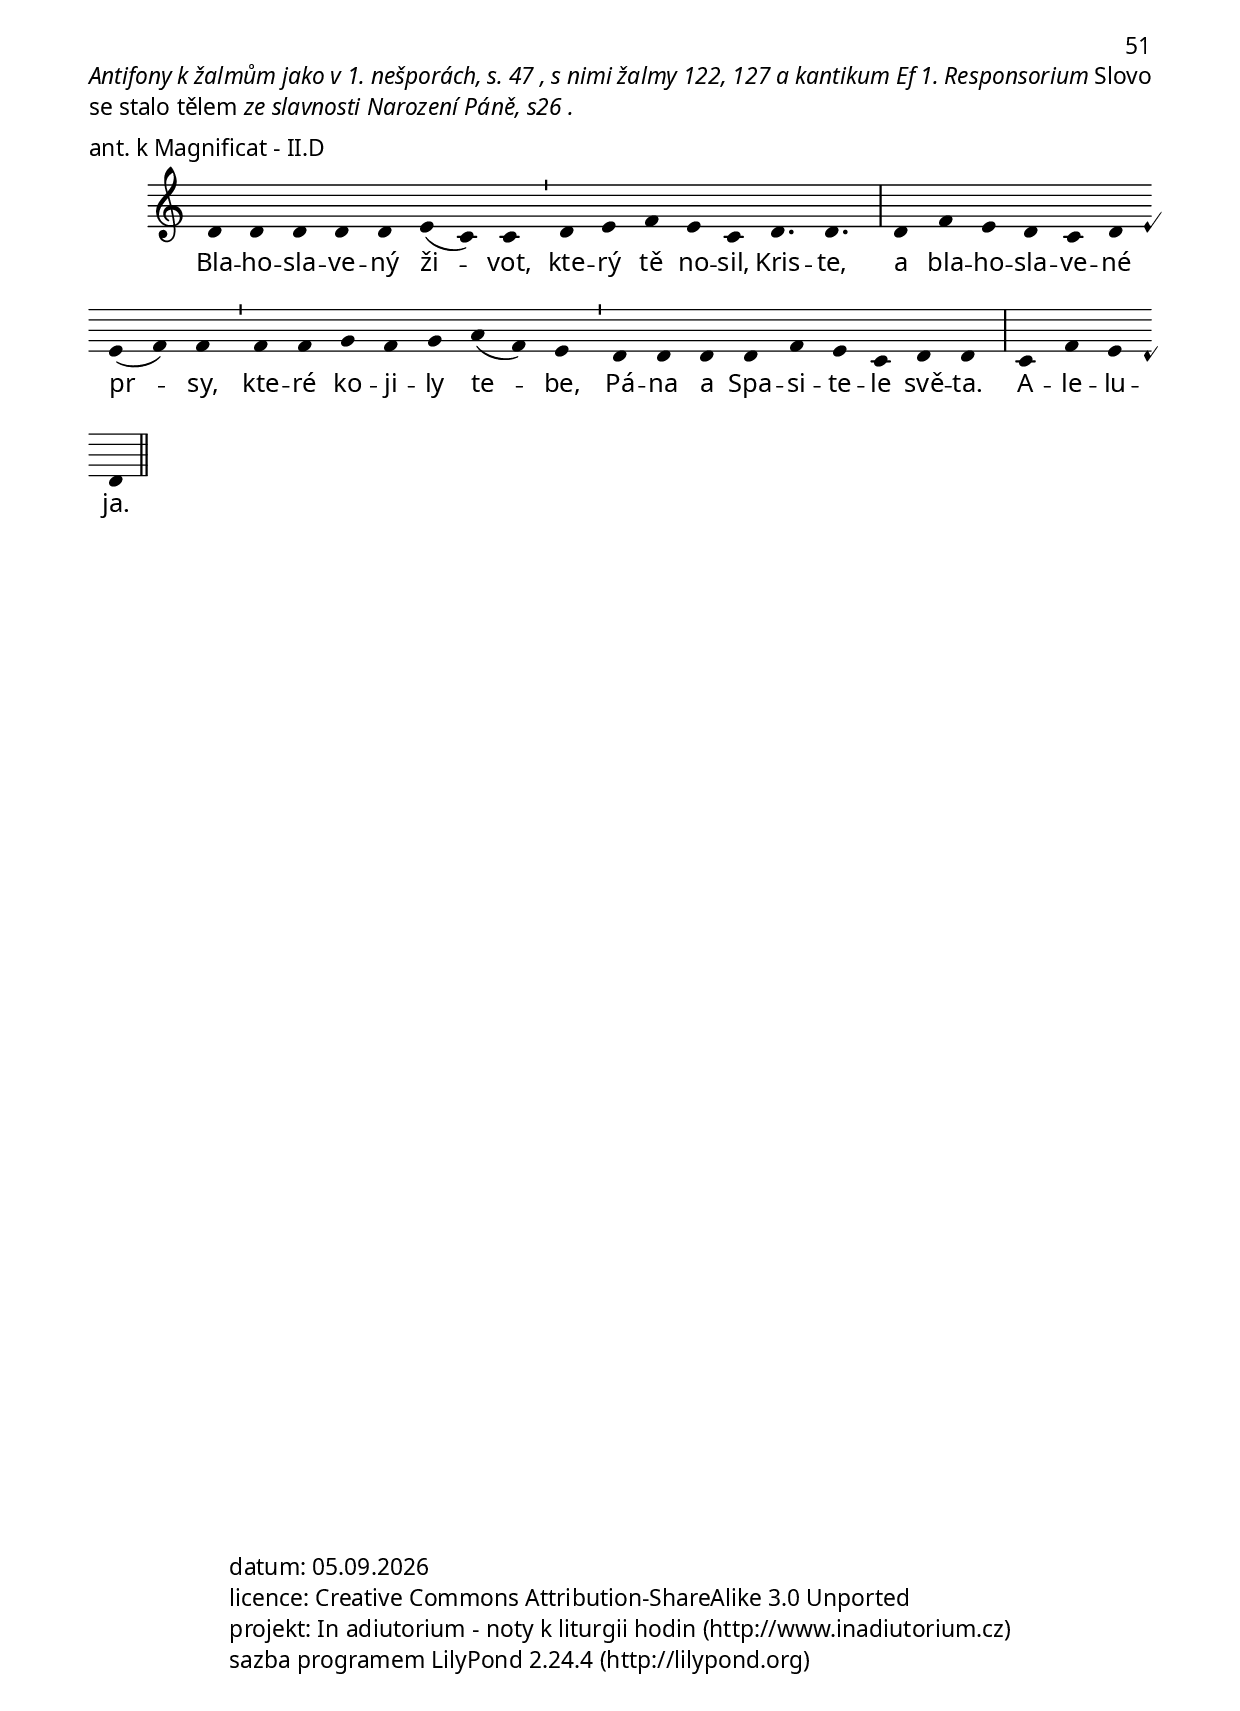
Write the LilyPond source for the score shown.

\version "2.12.3"

\header {
  title = "slavnost Narození Páně"
  composer = "Jakub Pavlík"
}

\include "spolecne.ly"
\include "dilyresponsorii.ly"

\bookpart {
  \header {
    subtitle = "V den slavnosti"
  }

  \markup {\nadpisHodinka {"1. nešpory"}}

  \score {
    \relative c'' {
      \zvyraznovacSedy
      \choralniRezim
      d4 c( d) d d c( b) a( g) g \barMin
      a b c a g( f g4.) g \barMax
      a4( d) d e( f d) d \barMin c a b c a g g4. \barFinalis
    }
    \addlyrics {
      Král mí -- ru a po -- ko -- je je ob -- klo -- pen slá -- vou,
      ce -- lá ze -- mě tou -- ží spa -- třit je -- ho tvář.
    }
    \header {
      quid = "1. ant."
      modus = "VII"
      differentia = "d"
      psalmus = "Žalm 113"
      id = "vden-1ne-a1"
      piece = \markup {\sestavTitulek}
    }
  }

  \score {
    \relative c'' {
      \zvyraznovacModry
      \choralniRezim
      d4 c( d) d d c( b) a( g) g \barMin
      a b c a g( f g) g \barMaior
      a4( d) d e( f d) d \barMin c a b c a g g \barFinalis
    }
    \addlyrics {
      Král mí -- ru a po -- ko -- je je ob -- klo -- pen slá -- vou,
      ce -- lá ze -- mě tou -- ží spa -- třit je -- ho tvář.
    }
    \header {
      quid = "1. ant."
      modus = "VII"
      differentia = "d"
      psalmus = "Žalm 113"
      id = "vden-1ne-a1"
      piece = \markup {\sestavTitulek}
    }
  }

  \pageBreak

  \score {
    \relative c' {
      \zvyraznovacSedy
      \choralniRezim
      d4 d d d f g a f e \barMin f g a( bes a) a f e d d \barFinalis
    }
    \addlyrics {
      Se -- sí -- lá svůj roz -- kaz na ze -- mi, ry -- chle bě -- ží je -- ho slo -- vo.
    }
    \header {
      quid = "2. ant."
      modus = "I"
      differentia = "D"
      psalmus = "Žalm 147"
      id = "vden-1ne-a2"
      piece = \markup {\sestavTitulek}
    }
  }

  \score {
    \relative c' {
      \choralniRezim
      f4 e d f g f a g f \barMaior
      g g g( a g) f e d e d \barFinalis
    }
    \addlyrics {
      Se -- sí -- lá svůj roz -- kaz na ze -- mi,
      ry -- chle bě -- ží je -- ho slo -- vo.
    }
    \header {
      quid = "2. ant."
      modus = "I"
      differentia = "f"
      psalmus = "Žalm 147"
      id = "vden-1ne-a2"
      piece = \markup {\sestavTitulek}
    }
  }

  \score {
    \relative c'' {
      \choralniRezim
      a4( g f) f( g) f f d c d f f \barMaior
      g g a g f g g( f) f \barFinalis
    }
    \addlyrics {
      Se -- sí -- lá svůj roz -- kaz na ze -- mi,
      ry -- chle bě -- ží je -- ho slo -- vo.
    }
    \header {
      quid = "2. ant."
      modus = "VI"
      differentia = "F"
      psalmus = "Žalm 147"
      id = "vden-1ne-a2"
      piece = \markup {\sestavTitulek}
    }
  }

  \markup\nadpisSkupiny 4

  \score {
    \relative c'' {
      \choralniRezim
      g4 g g( f d) g a g a c a \barMaior
      c c d c b g a( g) g \barFinalis
    }
    \addlyrics {
      Se -- sí -- lá svůj roz -- kaz na ze -- mi,
      ry -- chle bě -- ží je -- ho slo -- vo.
    }
    \header {
      quid = "2. ant."
      modus = "VIII"
      differentia = "G"
      psalmus = "Žalm 147"
      id = "vden-1ne-a2"
      piece = \markup {\sestavTitulek}
    }
  }

  \score {
    \relative c'' {
      \choralniRezim
      g4 g g( f d) g a g a \mark\sipka b c \barMaior
      c c d c b g a( g) g \barFinalis
    }
    \addlyrics {
      Se -- sí -- lá svůj roz -- kaz na ze -- mi,
      ry -- chle bě -- ží je -- ho slo -- vo.
    }
    \header {
      quid = "2. ant."
      modus = "VIII"
      differentia = "G"
      psalmus = "Žalm 147"
      id = "vden-1ne-a2"
      piece = \markup {\sestavTitulek}
    }
  }

  \score {
    \relative c'' {
      \zvyraznovacZeleny
      \choralniRezim
      g4 g g( f d) g a g a b c \barMaior
      c c \mark\sipka b( d c) b a g a( g) g \barFinalis
    }
    \addlyrics {
      Se -- sí -- lá svůj roz -- kaz na ze -- mi,
      ry -- chle bě -- ží je -- ho slo -- vo.
    }
    \header {
      quid = "2. ant."
      modus = "VIII"
      differentia = "G"
      psalmus = "Žalm 147"
      id = "vden-1ne-a2"
      piece = \markup {\sestavTitulek}
    }
  }

  \score {
    \relative c'' {
      \choralniRezim
      g4 g g( f d) g a g a b c \barMaior
      \mark\sipka c b d c a g f( g) g \barFinalis
    }
    \addlyrics {
      Se -- sí -- lá svůj roz -- kaz na ze -- mi,
      ry -- chle bě -- ží je -- ho slo -- vo.
    }
    \header {
      quid = "2. ant."
      modus = "VIII"
      differentia = "G"
      psalmus = "Žalm 147"
      id = "vden-1ne-a2"
      piece = \markup {\sestavTitulek}
    }
  }

  \score {
    \relative c'' {
      \zvyraznovacModry
      \choralniRezim
      g4 g g( f d) g a g a b c \barMaior
      c c \mark\sipka b( a g) g f a a( g) g \barFinalis
    }
    \addlyrics {
      Se -- sí -- lá svůj roz -- kaz na ze -- mi,
      ry -- chle bě -- ží je -- ho slo -- vo.
    }
    \header {
      quid = "2. ant."
      modus = "VIII"
      differentia = "G"
      psalmus = "Žalm 147"
      id = "vden-1ne-a2"
      piece = \markup {\sestavTitulek}
    }
  }

  \score {
    \relative c'' {
      \zvyraznovacZeleny
      \choralniRezim
      g4 g g( f d) g a g a b c \barMaior
      c \mark\sipka d c( b g) g f a a( g) g \barFinalis
    }
    \addlyrics {
      Se -- sí -- lá svůj roz -- kaz na ze -- mi,
      ry -- chle bě -- ží je -- ho slo -- vo.
    }
    \header {
      quid = "2. ant."
      modus = "VIII"
      differentia = "G"
      psalmus = "Žalm 147"
      id = "vden-1ne-a2"
      piece = \markup {\sestavTitulek}
    }
  }

  \pageBreak

  \score {
    \relative c'' {
      \zvyraznovacSedy
      \choralniRezim
      g4 a b( c) c \barMin d( e) c( b c) c4. \barMin
      d4 c b c( a) a b c a g a( g) g \barMin
      a a b c c( b) b \barMin c d e c b c( a) g( f) g \barFinalis
    }
    \addlyrics {
      Věč -- né Slo -- vo, Syn Bo -- ží,
      zro -- ze -- ný z_Ot -- ce pře -- de vše -- mi vě -- ky,
      po -- ní -- žil sám se -- be a stal se pro nás člo -- vě -- kem.
    }
    \header {
      quid = "3. ant."
      modus = "VIII"
      differentia = "G"
      psalmus = "Fp 2"
      id = "vden-1ne-a3"
      piece = \markup {\sestavTitulek}
    }
  }

  \score {
    \relative c'' {
      \choralniRezim
      g4 a b( c) c \barMin d( e) c( b c) c \barMaior
      d4 c b c( a) a b c a g a( g) g \barMaior
      a a b c c( b) b \barMin c d e c b c( a) g( f) g \barFinalis
    }
    \addlyrics {
      Věč -- né Slo -- vo, Syn Bo -- ží,
      zro -- ze -- ný z_Ot -- ce pře -- de vše -- mi vě -- ky,
      po -- ní -- žil sám se -- be a stal se pro nás člo -- vě -- kem.
    }
    \header {
      quid = "3. ant."
      modus = "VIII"
      differentia = "G"
      psalmus = "Fp 2"
      id = "vden-1ne-a3"
      piece = \markup {\sestavTitulek}
    }
  }

  \markup\justify{
    Ne, nechci tuhle antifonu přepustit čtvrtému transponovanému
    modu. Ale o závěr na A si vysloveně říká.
  }

  \score {
    \relative c'' {
      \choralniRezim
      g4 a b( c) c \barMin d( e) c( b c) c \barMaior
      d4 c b c( a) a b c a g a( g) g \barMaior
      a a b c c( b) b \barMin \mark\sipka c d c b g a( b) a a \barFinalis
    }
    \addlyrics {
      Věč -- né Slo -- vo, Syn Bo -- ží,
      zro -- ze -- ný z_Ot -- ce pře -- de vše -- mi vě -- ky,
      po -- ní -- žil sám se -- be a stal se pro nás člo -- vě -- kem.
    }
    \header {
      quid = "3. ant."
      modus = "IV alt"
      differentia = "A"
      psalmus = "Fp 2"
      id = "vden-1ne-a3"
      piece = \markup {\sestavTitulek}
    }
  }

  \score {
    \relative c'' {
      \zvyraznovacZeleny
      \choralniRezim
      g4 a b( c) c \barMin d( e) c( b c) c \barMaior
      d4 c b c( a) a b c a g a( g) g \barMaior
      \mark\sipka f f e d g( a) g \barMin a b c a g g( a) g g \barFinalis
    }
    \addlyrics {
      Věč -- né Slo -- vo, Syn Bo -- ží,
      zro -- ze -- ný z_Ot -- ce pře -- de vše -- mi vě -- ky,
      po -- ní -- žil sám se -- be a stal se pro nás člo -- vě -- kem.
    }
    \header {
      quid = "3. ant."
      modus = "VIII"
      differentia = "G"
      psalmus = "Fp 2"
      id = "vden-1ne-a3"
      piece = \markup {\sestavTitulek}
    }
  }

  \score {
    \relative c'' {
      \choralniRezim
      g4 a b( c) c \barMin d( e) c( b c) c \barMaior
      d4 c b c( a) a b c a g a( g) g \barMaior
      f f e d g( a) g \barMin a b c \mark\sipka d b a g g \barFinalis
    }
    \addlyrics {
      Věč -- né Slo -- vo, Syn Bo -- ží,
      zro -- ze -- ný z_Ot -- ce pře -- de vše -- mi vě -- ky,
      po -- ní -- žil sám se -- be a stal se pro nás člo -- vě -- kem.
    }
    \header {
      quid = "3. ant."
      modus = "VIII"
      differentia = "G"
      psalmus = "Fp 2"
      id = "vden-1ne-a3"
      piece = \markup {\sestavTitulek}
    }
  }

  \score {
    \relative c'' {
      \choralniRezim
      g4 a b( c) c \barMin d( e) c( b c) c \barMaior
      d4 c b c( a) a b c a g a( g) g \barMaior
      f f e d \mark\sipka d( g) g \barMin g a b c b a g g \barFinalis
    }
    \addlyrics {
      Věč -- né Slo -- vo, Syn Bo -- ží,
      zro -- ze -- ný z_Ot -- ce pře -- de vše -- mi vě -- ky,
      po -- ní -- žil sám se -- be a stal se pro nás člo -- vě -- kem.
    }
    \header {
      quid = "3. ant."
      modus = "VIII"
      differentia = "G"
      psalmus = "Fp 2"
      id = "vden-1ne-a3"
      piece = \markup {\sestavTitulek}
    }
  }

  \score {
    \relative c'' {
      \zvyraznovacModry
      \choralniRezim
      g4 a b( c) c \barMin d( e) c( b c) c \barMaior
      d4 c b c( a) a b c a g a( g) g \barMaior
      f f e d d( g) g \barMin \mark\sipka g f g a c b g g \barFinalis
    }
    \addlyrics {
      Věč -- né Slo -- vo, Syn Bo -- ží,
      zro -- ze -- ný z_Ot -- ce pře -- de vše -- mi vě -- ky,
      po -- ní -- žil sám se -- be a stal se pro nás člo -- vě -- kem.
    }
    \header {
      quid = "3. ant."
      modus = "VIII"
      differentia = "G"
      psalmus = "Fp 2"
      id = "vden-1ne-a3"
      piece = \markup {\sestavTitulek}
    }
  }

  \pageBreak

  \score {
    \relative c'' {
      \zvyraznovacSedy
      \choralniRezim

      % R
      \neviditelna c
      c c c c c d( e c) b c4. \barMax c4 c c d b c4. a b4 c a( g) g \barFinalis
      % V
      \neviditelna c
      g4 g a( c) c \barMin c d( e) c( b) c4. \barMax
      % R
      \neviditelna c
      c4 c c d b c4. a b4 c a( g) g \barFinalis
      % Slava
      g4 g g g a b( c) c \barMin d e e c( b) c4. c \barFinalis
    }
    \addlyrics {
      \Response Dnes po -- zná -- te, že při -- jde Pán_* a br -- zy u -- vi -- dí -- te je -- ho slá -- vu.
      \Verse On sám při -- jde a spa -- sí vás_*
      \Response a br -- zy u -- vi -- dí -- te je -- ho slá -- vu.
      \textRespDoxologie
    }
    \header {
      id = "narozeni-1ne-resp"
      piece = "responsorium - VIII"
    }
  }

  \markup\nadpisSkupiny 2

  \score {
    \relative c' {
      \zvyraznovacModry
      \choralniRezim

      % R
      \neviditelna c
      e4 e a a a b( a) g g( f e) \barMax
      d d d c d e e \barMin g g g( f) e \barFinalis
      % V
      \neviditelna c
      e e e( a g a b g) a \barMin g g( f) e e \barMax
      % R
      \neviditelna c
      d d d c d e e \barMin g g g( f) e \barFinalis
      % Slava
      e e e( a) g g a( b g) a \barMin a g a g( f) e e \barFinalis
    }
    \addlyrics {
      \Response Dnes po -- zná -- te, že při -- jde Pán_*
      a br -- zy u -- vi -- dí -- te je -- ho slá -- vu.
      \Verse On sám při -- jde a spa -- sí vás_*
      \Response a br -- zy u -- vi -- dí -- te je -- ho slá -- vu.
      \textRespDoxologie
    }
    \header {
      id = "narozeni-1ne-resp"
      quid = "resp."
      modus = "IV"
      piece = \markup\sestavTitulekResp
    }
  }

  \score {
    \relative c' {
      \choralniRezim

      % R
      \neviditelna c
      e4 e a a a b( a) g g( f e) \barMax
      d d d c d e e \barMin g g \mark\sipka f( d) e \barFinalis
      % V
      \neviditelna c
      e e e( a g a b g) a \barMin g g( f) e e \barMax
      % R
      \neviditelna c
      d d d c d e e \barMin g g \mark\sipka f( d) e \barFinalis
      % Slava
      e e e( a) g g a( b g) a \barMin a g a g( f) e e \barFinalis
    }
    \addlyrics {
      \Response Dnes po -- zná -- te, že při -- jde Pán_*
      a br -- zy u -- vi -- dí -- te je -- ho slá -- vu.
      \Verse On sám při -- jde a spa -- sí vás_*
      \Response a br -- zy u -- vi -- dí -- te je -- ho slá -- vu.
      \textRespDoxologie
    }
    \header {
      id = "narozeni-1ne-resp"
      quid = "resp."
      modus = "IV"
      piece = \markup\sestavTitulekResp
    }
  }

  \pageBreak

  \score {
    \relative c'' {
      \zvyraznovacSedy
      \choralniRezim
      g4 a g g( c) c b( c) a( g) g \barMin
      g f g a4. a4 b c d4. d \barMax
      c4( d) a a b( c) c b a g( a g) g \barFinalis
    }
    \addlyrics {
      Až vy -- jde slun -- ce na ne -- bi, spa -- tří -- te slá -- vu
      krá -- le krá -- lů, kte -- ré -- ho O -- tec po -- slal na svět.
    }
    \header {
      quid = "ant."
      modus = "VIII"
      differentia = "G"
      psalmus = "Magnificat"
      id = "vden-1ne-amag"
      piece = \markup {\sestavTitulek}
    }
  }

  \score {
    \relative c'' {
      \choralniRezim
      g4 a g g( c) c \mark\sipka b( c d) c( b) a \barMaior
      g f e g4. g4 a( b c) a( g) a( g) g \barMaior
      c4 c c c( d c) b( a g) \barMin a g f( g) g \barFinalis
    }
    \addlyrics {
      Až vy -- jde slun -- ce na ne -- bi, spa -- tří -- te slá -- vu
      krá -- le krá -- lů, kte -- ré -- ho O -- tec po -- slal na svět.
    }
    \header {
      quid = "ant."
      modus = "VIII"
      differentia = "G"
      psalmus = "Magnificat"
      id = "vden-1ne-amag"
      piece = \markup {\sestavTitulek}
    }
  }

  \score {
    \relative c'' {
      \zvyraznovacZeleny
      \choralniRezim
      g4 a g g( c) c b( c d) c( b) a \barMaior
      g f e g4. g4 a( b c) a( g) a( g) g \barMaior
      c4 c c c( d c) \mark\sipka b a g f( g) g \barFinalis
    }
    \addlyrics {
      Až vy -- jde slun -- ce na ne -- bi, spa -- tří -- te slá -- vu
      krá -- le krá -- lů, kte -- ré -- ho O -- tec po -- slal na svět.
    }
    \header {
      quid = "ant."
      modus = "VIII"
      differentia = "G"
      psalmus = "Magnificat"
      id = "vden-1ne-amag"
      piece = \markup {\sestavTitulek}
    }
  }

  \score {
    \relative c'' {
      \choralniRezim
      g4 a g g( c) c b( c d) c( b) a \barMaior
      g f e g4. g4 a( b c) \mark\sipka a g( a) g \barMaior
      f e f g a a b a( g) g \barFinalis
    }
    \addlyrics {
      Až vy -- jde slun -- ce na ne -- bi, spa -- tří -- te slá -- vu
      krá -- le krá -- lů, kte -- ré -- ho O -- tec po -- slal na svět.
    }
    \header {
      quid = "ant."
      modus = "VIII"
      differentia = "G"
      psalmus = "Magnificat"
      id = "vden-1ne-amag"
      piece = \markup {\sestavTitulek}
    }
  }

  \score {
    \relative c'' {
      \zvyraznovacModry
      \choralniRezim
      g4 a g g( c) c b( c d) c( b) a \barMaior
      g f e g4. g4 a( b c) a g( a) g \barMaior
      f e \mark\sipka d d g a b a( g) g \barFinalis
    }
    \addlyrics {
      Až vy -- jde slun -- ce na ne -- bi, spa -- tří -- te slá -- vu
      krá -- le krá -- lů, kte -- ré -- ho O -- tec po -- slal na svět.
    }
    \header {
      quid = "ant. k Magnificat"
      modus = "VIII"
      differentia = "G"
      psalmus = "Magnificat"
      id = "vden-1ne-amag"
      piece = \markup {\sestavTitulekBezZalmu}
    }
  }

  \score {
    \relative c'' {
      \choralniRezim
      g4 a g g( c) c b( c d) c( b) a \barMaior
      \mark\sipka c c c c( d) c b c a a \barMaior
      g f e f g g a a( g) g \barFinalis
    }
    \addlyrics {
      Až vy -- jde slun -- ce na ne -- bi, spa -- tří -- te slá -- vu
      krá -- le krá -- lů, kte -- ré -- ho O -- tec po -- slal na svět.
    }
    \header {
      quid = "ant."
      modus = "VIII"
      differentia = "G"
      psalmus = "Magnificat"
      id = "vden-1ne-amag"
      piece = \markup {\sestavTitulek}
    }
  }

  \score {
    \relative c'' {
      \choralniRezim
      g4 a g g( c) c \mark\sipka b( c) a( g) g \barMaior
      g f e g4. g4 a( b c) a g( a) g \barMaior
      f e d d g a b a( g) g \barFinalis
    }
    \addlyrics {
      Až vy -- jde slun -- ce na ne -- bi, spa -- tří -- te slá -- vu
      krá -- le krá -- lů, kte -- ré -- ho O -- tec po -- slal na svět.
    }
    \header {
      quid = "ant. k Magnificat"
      modus = "VIII"
      differentia = "G"
      psalmus = "Magnificat"
      id = "vden-1ne-amag"
      piece = \markup {\sestavTitulekBezZalmu}
    }
  }

  \pageBreak

  \markup {\nadpisHodinka {"invitatorium"}}

  \score {
    \relative c' {
      \zvyraznovacSedy
      \choralniRezim
      e4 d e g4.( a) \barMin
      b4( a b) g( f) e \barMax
      d( f) f \barMin
      e d d( e) e \barFinalis
    }
    \addlyrics {
      Kris -- tus se nám na -- ro -- dil:
      pojď -- me, kla -- něj -- me se!
    }
    \header {
      quid = "ant."
      modus = "IV"
      differentia = "E"
      psalmus = ""
      id = "vden-invit"
      piece = \markup {\sestavTitulekBezZalmu}
    }
  }

  \score {
    \relative c' {
      \zvyraznovacZeleny
      \choralniRezim
      d( c f) e( d c) \barMin f g( a g) f( d) e d \barMaior
      f( g a bes) g( f g) \barMin f e c( d) d \barFinalis
    }
    \addlyrics {
      Kris -- tus se nám na -- ro -- dil:
      pojď -- me, kla -- něj -- me se!
    }
    \header {
      quid = "ant."
      modus = "I"
      differentia = "D"
      psalmus = ""
      id = "vden-invit"
      piece = \markup {\sestavTitulekBezZalmu}
    }
  }

  \score {
    \relative c' {
      \zvyraznovacZeleny
      \choralniRezim
      d c d d( f e) f( g f) e( c) d \barMaior
      d( c) d f e c( d) d \barFinalis
    }
    \addlyrics {
      Kris -- tus se nám na -- ro -- dil:
      pojď -- me, kla -- něj -- me se!
    }
    \header {
      quid = "ant."
      modus = "II"
      differentia = "D"
      psalmus = ""
      id = "vden-invit"
      piece = \markup {\sestavTitulekBezZalmu}
    }
  }

  \score {
    \relative c'' {
      \choralniRezim
      d4( c a b) c c d( c b) a g a \barMaior
    }
    \addlyrics {
      Kris -- tus se nám na -- ro -- dil:
      pojď -- me, kla -- něj -- me se!
    }
    \header {
      quid = "ant."
      modus = "VII"
      differentia = "d"
      psalmus = ""
      id = "vden-invit"
      piece = \markup {\sestavTitulekBezZalmu}
    }
  }

  \score {
    \relative c' {
      \choralniRezim
      d4( f d g f) d( e d) \barMin d d( c a) d( e) d d \barMaior
      f( d e d c) c( d) \barMin e f e( d) d \barFinalis
    }
    \addlyrics {
      Kris -- tus se nám na -- ro -- dil:
      pojď -- me, kla -- něj -- me se!
    }
    \header {
      quid = "ant."
      modus = "II"
      differentia = "D"
      psalmus = ""
      id = "vden-invit"
      piece = \markup {\sestavTitulekBezZalmu}
    }
  }

  \markup\nadpisSkupiny 6

  \score {
    \relative c' {
      \choralniRezim
      f4 a g f e f d \barMin
      f e a bes g f \barFinalis
    }
    \addlyrics {
      Kris -- tus se nám na -- ro -- dil:
      pojď -- me, kla -- něj -- me se!
    }
    \header {
      quid = "ant."
      modus = "VI"
      differentia = "F"
      psalmus = ""
      id = "vden-invit"
      piece = \markup {\sestavTitulekBezZalmu}
    }
  }

  \score {
    \relative c' {
      \choralniRezim
      f4 a g f e f d \barMin
      f f a g f f \barFinalis
    }
    \addlyrics {
      Kris -- tus se nám na -- ro -- dil:
      pojď -- me, kla -- něj -- me se!
    }
    \header {
      quid = "ant."
      modus = "VI"
      differentia = "F"
      psalmus = ""
      id = "vden-invit"
      piece = \markup {\sestavTitulekBezZalmu}
    }
  }

  \markup\nadpisSkupiny 7

  \score {
    \relative c' {
      \choralniRezim
      f4 a c c( b a) d( c b) a( g) a \barMaior
    }
    \addlyrics {
      Kris -- tus se nám na -- ro -- dil:
      pojď -- me, kla -- něj -- me se!
    }
    \header {
      quid = "ant."
      modus = "VI"
      differentia = "F"
      psalmus = ""
      id = "vden-invit"
      piece = \markup {\sestavTitulekBezZalmu}
    }
  }

  \score {
    \relative c' {
      \choralniRezim
      f4 a c c( b a) d( c b) a( \mark\sipka b) a \barMaior
      g( a) g f g f f \barFinalis
    }
    \addlyrics {
      Kris -- tus se nám na -- ro -- dil:
      pojď -- me, kla -- něj -- me se!
    }
    \header {
      quid = "ant."
      modus = "VI"
      differentia = "F"
      psalmus = ""
      id = "vden-invit"
      piece = \markup {\sestavTitulekBezZalmu}
    }
  }

  \score {
    \relative c' {
      \choralniRezim
      f4 a c c( b a) d( c b) a( b) a \barMaior
      \mark\sipka g g a g f f \barFinalis
    }
    \addlyrics {
      Kris -- tus se nám na -- ro -- dil:
      pojď -- me, kla -- něj -- me se!
    }
    \header {
      quid = "ant."
      modus = "VI"
      differentia = "F"
      psalmus = ""
      id = "vden-invit"
      piece = \markup {\sestavTitulekBezZalmu}
    }
  }

  \score {
    \relative c' {
      \zvyraznovacModry
      \choralniRezim
      f4 a c c( b a) \mark\sipka c( d) d( c) c \barMaior
      g g a g f f \barFinalis
    }
    \addlyrics {
      Kris -- tus se nám na -- ro -- dil:
      pojď -- me, kla -- něj -- me se!
    }
    \header {
      quid = "ant."
      modus = "VI"
      differentia = "F"
      psalmus = ""
      id = "vden-invit"
      piece = \markup {\sestavTitulekBezZalmu}
    }
  }

  \markup\nadpisSkupiny "podle písně"

  \score {
    \relative c' {
      \cadenzaOn

      f4 f8( g) a4 b c c c \barMaior
      d8( c b c) a4 \barMin
      g8 a f4 f \barFinalis
    }
    \addlyrics {
      Na -- ro -- dil se Kris -- tus Pán,
      pojď -- me,
      kla -- něj -- me se!
    }
    \header {
      quid = "ant."
      modus = "V"
      differentia = "a"
      psalmus = ""
      id = "vden-invit"
      piece = \markup {\sestavTitulekBezZalmu}
    }
  }

  \pageBreak

  \markup {\nadpisHodinka {"modlitba se čtením"}}

  \score {
    \relative c'' {
      \choralniRezim
      g4 a a( c) c \barMin
      c( b) c a( b g4.) g \barMax
      a4 f f f e( g) g \barFinalis
    }
    \addlyrics {
      Pán mi ře -- kl:
      Ty jsi můj Syn,
      já jsem tě dnes zplo -- dil.
    }
    \header {
      quid = "1. ant."
      modus = "VIII"
      differentia = "G"
      psalmus = "Žalm 2"
      id = "vden-cte-a1"
      piece = \markup {\sestavTitulek}
    }
  }

  \score {
    \relative c'' {
      \choralniRezim
      a4 a g f g a a b( c d) c( d) d \barMax
      d c( b) a4.( g) \barMin
      g4 a f f( g) g \barFinalis
    }
    \addlyrics {
      Slun -- ce spra -- ve -- dl -- nos -- ti vy -- chá -- zí
      a zá -- ří
      ce -- lé -- mu svě -- tu.
    }
    \header {
      quid = "2. ant."
      modus = "VII"
      differentia = "a"
      psalmus = "Žalm 19A"
      id = "vden-cte-a2"
      piece = \markup {\sestavTitulek}
    }
  }

  \pageBreak

  \score {
    \relative c'' {
      \choralniRezim
      g4 g a( g) a( c) c4. \barMin
      d4 c b a( b g) g \barFinalis
    }
    \addlyrics {
      Krá -- sou vy -- ni -- káš
      nad lid -- ské sy -- ny.
    }
    \header {
      quid = "3. ant."
      modus = "VIII"
      differentia = "G"
      psalmus = "Žalm 45"
      fons = "Nápěv doslova z pondělí 2. týdne žaltáře, nešpory, 1. ant."
      fial = "fial://antifony/tyden2_2pondeli.ly#ne-ant1"
      id = "vden-cte-a3"
      piece = \markup {\sestavTitulek}
    }
  }

  \score {
    \relative c'' {
      \choralniRezim
      g4 g a( g) a( c) c4. \barMin
      c4( d) c b a( g) g \barFinalis
    }
    \addlyrics {
      Krá -- sou vy -- ni -- káš
      nad lid -- ské sy -- ny.
    }
    \header {
      quid = "3. ant."
      modus = "VIII"
      differentia = "G"
      psalmus = "Žalm 45"
      fons = "Nápěv doslova z pondělí 2. týdne žaltáře, nešpory, 1. ant."
      fial = "fial://antifony/tyden2_2pondeli.ly#ne-ant1"
      id = "vden-cte-a3"
      piece = \markup {\sestavTitulek}
    }
  }

  \pageBreak

  \score {
    \relative c'' {
      \zvyraznovacModry
      \choralniRezim

      % R
      \neviditelna a
      g4 g g \[ g( d' c \] \[ d f e d) \] c( d) d( c) \barMaior
      b b c b a b( c a) g( f) g \barMax

      g g f( g) g( f) f \barMin
      g a g f g a a c( d c) \barMaior
      d e d c e e d d \barMax

      c c c e d c d c a a \barMaior
      g a b c d( e) d c d d( c) \barMin
      a( g) f g g \barFinalis \break

      % V
      \neviditelna a
      \[ g( a g \] \[ c d) \] c \barMin d e d c c( d) d \barMaior
      d d d d c b c b \barMin
      a b c( d) c b c d d d \barFinalis

      c c c \barFinalis
    }
    \addlyrics {
      \Response Dnes se nám na -- ro -- dil
      z_Pan -- ny Ma -- ri -- e Král ne -- bes,

      a -- by po -- vo -- lal
      zblou -- di -- lé -- ho člo -- vě -- ka zpět
      do ne -- bes -- ké -- ho krá -- lov -- ství:_*

      Zá -- stu -- py an -- dě -- lů se ra -- du -- jí,
      pro -- to -- že se lid -- stvu zje -- vi -- la
      věč -- ná spá -- sa.

      \Verse Slá -- va na vý -- sos -- tech Bo -- hu
      a na ze -- mi po -- koj li -- dem,
      ne -- boť Bůh má v_nich za -- lí -- be -- ní._*

      Zá -- stu -- py.
    }
    \header {
      quid = "1. resp."
      modus = "VII"
      id = "vden-cte-r1"
      piece = \markup {\sestavTitulekResp}
    }
  }

  \score {
    \relative c' {
      \zvyraznovacModry
      \choralniRezim

      % R
      \neviditelna d
      d4 d d c a d c e d f d \barMax
      f f f( g) f g a g( f) d \barMin e e c c( d) d \barFinalis
      % V
      \neviditelna d
      d d c( d a) a( d) d \barMin
      c d e f g f e d c d a a \barMaior
      c c( d) c d f e( d) e \barFinalis

      f f f( g) f \barFinalis
    }
    \addlyrics {
      \Response Dnes nám se -- stou -- pil z_ne -- be pra -- vý po -- koj._*
      Dnes se ne -- be roz -- zá -- ři -- lo nad ce -- lou ze -- mí.
      \Verse Dnes nám za -- zá -- řil
      o -- de -- dáv -- na při -- pra -- vo -- va -- ný den spá -- sy,
      den věč -- né bla -- že -- nos -- ti._*
      Dnes ne -- be.
    }
    \header {
      quid = "2. resp."
      modus = "II"
      id = "vden-cte-r2"
      piece = \markup {\sestavTitulekResp}
    }
  }

  \pageBreak

  \score {
    \relative c' {
      \zvyraznovacSedy
      \choralniRezim
      d4 d d d( e c4.) c a4 c c( d) d \barMaior
      d f( e) f e4.( d4 c) \barMin
      f( e d) c( d) d \barFinalis
    }
    \addlyrics {
      Da -- jí mu jmé -- no E -- ma -- nu -- el,
      to zna -- me -- ná:
      Bůh s_ná -- mi.
    }
    \header {
      quid = "ant. ke kantikům vigilie"
      modus = "II"
      differentia = "D"
      psalmus = ""
      id = "vden-cte-avig"
      piece = \markup {\sestavTitulekBezZalmu}
    }
  }

  \score {
    \relative c'' {
      \choralniRezim
      a4 g a a( d) d b( c d) a( g) g( a) a \barMaior
      f g a g b( c) a a \barFinalis
    }
    \addlyrics {
      Da -- jí mu jmé -- no E -- ma -- nu -- el,
      to zna -- me -- ná:
      Bůh s_ná -- mi.
    }
    \header {
      quid = "ant. ke kantikům vigilie"
      modus = "IV alt"
      differentia = "A"
      psalmus = ""
      id = "vden-cte-avig"
      piece = \markup {\sestavTitulekBezZalmu}
    }
  }

  \score {
    \relative c'' {
      \choralniRezim
      d4 c d c( a) a b g g( a) a \barMaior
      g f g a b( c a) d( c a) a \barFinalis
    }
    \addlyrics {
      Da -- jí mu jmé -- no E -- ma -- nu -- el,
      to zna -- me -- ná:
      Bůh s_ná -- mi.
    }
    \header {
      quid = "ant. ke kantikům vigilie"
      modus = "IV alt"
      differentia = "d"
      psalmus = ""
      id = "vden-cte-avig"
      piece = \markup {\sestavTitulekBezZalmu}
    }
  }

  \score {
    \relative c' {
      \choralniRezim
      f g g a g f d e d \barMaior
      f f e d c( f) d d \barFinalis
    }
    \addlyrics {
      Da -- jí mu jmé -- no E -- ma -- nu -- el,
      to zna -- me -- ná: Bůh s_ná -- mi.
    }
    \header {
      quid = "ant. ke kantikům vigilie"
      modus = "I"
      differentia = "f"
      psalmus = ""
      id = "vden-cte-avig"
      piece = \markup {\sestavTitulekBezZalmu}
    }
  }

  \markup\nadpisSkupiny 5

  \score {
    \relative c'' {
      \zvyraznovacModry
      \choralniRezim
      g4 g g g( c) c a g a( g) g \barMaior
      g f e d f( g) g g \barFinalis
    }
    \addlyrics {
      Da -- jí mu jmé -- no E -- ma -- nu -- el,
      to zna -- me -- ná:
      Bůh s_ná -- mi.
    }
    \header {
      quid = "ant. ke kantikům vigilie"
      modus = "VIII"
      differentia = "G"
      psalmus = ""
      id = "vden-cte-avig"
      piece = \markup {\sestavTitulekBezZalmu}
    }
  }

  \score {
    \relative c'' {
      \choralniRezim
      g4 g g g( c) c a g a( g) g \barMaior
      \mark\sipka b c d c b( g) a g \barFinalis
    }
    \addlyrics {
      Da -- jí mu jmé -- no E -- ma -- nu -- el,
      to zna -- me -- ná:
      Bůh s_ná -- mi.
    }
    \header {
      quid = "ant. ke kantikům vigilie"
      modus = "VIII"
      differentia = "G"
      psalmus = ""
      id = "vden-cte-avig"
      piece = \markup {\sestavTitulekBezZalmu}
    }
  }

  \markup\nadpisSkupiny 6

  \score {
    \relative c' {
      \choralniRezim
      f4 f f g( a) a bes( c d) c( a) b!( g) a \barMaior
      a f e d e( f) d d \barFinalis
    }
    \addlyrics {
      Da -- jí mu jmé -- no E -- ma -- nu -- el,
      to zna -- me -- ná:
      Bůh s_ná -- mi.
    }
    \header {
      quid = "ant. ke kantikům vigilie"
      modus = "I"
      differentia = "f"
      psalmus = ""
      id = "vden-cte-avig"
      piece = \markup {\sestavTitulekBezZalmu}
    }
  }

  \pageBreak

  % %%%%%%%%%%%%%%%%%%%%%%%%%%%%%%%%%%%%%%%%%%%%%%%%%%%%%%%%%%%%%

  \markup {\nadpisHodinka {"ranní chvály"}}

  \score {
    \relative c'' {
      \zvyraznovacSedy
      \choralniRezim
      d4 a a g a a b c a( g) g \barMax
      a a a a( c) \barMin c( d) a a g( a) a \barMax
      d4 d d d c( b) c( d) d \barMin
      d f d d f( e) d( c) d \barMin
      d d b( c) b a b( g) g \barMax
      b c a( g) g \barFinalis
    }
    \addlyrics {
      Ko -- ho jste, pas -- tý -- ři, u -- vi -- dě -- li?
      Řek -- ně -- te nám: Kdo při -- šel na svět?
      Vi -- dě -- li jsme dě -- ťát -- ko
      a zá -- stu -- py an -- dě -- lů,
      kte -- ří chvá -- li -- li Bo -- ha.
      A -- le -- lu -- ja.
    }
    \header {
      quid = "1. ant."
      modus = "VII"
      differentia = "d"
      psalmus = "Žalm 63"
      id = "vden-rch-a1"
      piece = \markup {\sestavTitulek}
    }
  }

  \score {
    \relative c'' {
      \zvyraznovacModry
      \choralniRezim
      d4 a a g a a b c a( g) g \barMaior
      a a a a( c) \barMin c( d) a a g( a) a \barMax
      d4 d d d c( b) c( d) d \barMaior
      d f d d f( e) d( c) d \barMaior
      d d b( c) b a b( g) g \barMaior
      b c a( g) g \barFinalis
    }
    \addlyrics {
      Ko -- ho jste, pas -- tý -- ři, u -- vi -- dě -- li?
      Řek -- ně -- te nám: Kdo při -- šel na svět?
      Vi -- dě -- li jsme dě -- ťát -- ko
      a zá -- stu -- py an -- dě -- lů,
      kte -- ří chvá -- li -- li Bo -- ha.
      A -- le -- lu -- ja.
    }
    \header {
      quid = "1. ant."
      modus = "VII"
      differentia = "d"
      psalmus = "Žalm 63"
      id = "vden-rch-a1"
      piece = \markup {\sestavTitulek}
    }
  }

  \pageBreak

  \score {
    \relative c'' {
      \zvyraznovacSedy
      \choralniRezim
      g4 g f g g a a \barMin
      c c c c d b c b( a g) g \barMax
      f f g a( c) b( a) a \barMin
      b( c) a a g( f g) g \barMax
      c( b c) a( g) g( a g) g \barFinalis
    }
    \addlyrics {
      An -- děl ře -- kl pas -- tý -- řům:
      Zvěs -- tu -- ji vám ve -- li -- kou ra -- dost,
      dnes se vám na -- ro -- dil Spa -- si -- tel svě -- ta.
      A -- le -- lu -- ja.
    }
    \header {
      quid = "2. ant."
      modus = "VIII"
      differentia = "G"
      psalmus = "Dan 3-III"
      id = "vden-rch-a2"
      piece = \markup {\sestavTitulek}
    }
  }

  \score {
    \relative c'' {
      \zvyraznovacModry
      \choralniRezim
      g4 g f g g a a \barMin
      c c c c d b c b( a g) g \barMaior
      f f g a( c) b( a) a \barMin
      b( c) a a \mark\sipka g( f) g \barMaior
      \mark\sipka c b( c) a( g) g \barFinalis
    }
    \addlyrics {
      An -- děl ře -- kl pas -- tý -- řům:
      Zvěs -- tu -- ji vám ve -- li -- kou ra -- dost,
      dnes se vám na -- ro -- dil Spa -- si -- tel svě -- ta.
      A -- le -- lu -- ja.
    }
    \header {
      quid = "2. ant."
      modus = "VIII"
      differentia = "G"
      psalmus = "Dan 3-III"
      id = "vden-rch-a2"
      piece = \markup {\sestavTitulek}
    }
  }

  \pageBreak

  \score {
    \relative c' {
      \zvyraznovacSedy
      \choralniRezim
      d4 e f f e f f( g) g \barMin
      f( e) d e c4.( d) \barMin
      d4 f d g( f e4.) e \barMin
      e4( f) d( c) d \barMin
      c f e d \barFinalis
    }
    \addlyrics {
      Dí -- tě se nám na -- ro -- di -- lo,
      syn je nám dán,
      a do -- stal jmé -- no:
      moc -- ný Bůh.
      A -- le -- lu -- ja.
    }
    \header {
      quid = "3. ant."
      modus = "II"
      differentia = "D"
      psalmus = "Žalm 149"
      id = "vden-rch-a3"
      piece = \markup {\sestavTitulek}
    }
  }

  \score {
    \relative c' {
      \choralniRezim
      d4 e f f e f f( g) g \barMin
      f( e) d e c4( d) \barMaior
      d4 f d g( f e4) e \barMin
      e4( f) d( c) d \barMaior
      c f e d \barFinalis
    }
    \addlyrics {
      Dí -- tě se nám na -- ro -- di -- lo,
      syn je nám dán,
      a do -- stal jmé -- no:
      moc -- ný Bůh.
      A -- le -- lu -- ja.
    }
    \header {
      quid = "3. ant."
      modus = "II"
      differentia = "D"
      psalmus = "Žalm 149"
      id = "vden-rch-a3"
      piece = \markup {\sestavTitulek}
    }
  }

  \score {
    \relative c' {
      \zvyraznovacModry
      \choralniRezim
      d4 e f f e f f( g) g \barMin
      f( e) d e c( d) \barMaior
      \mark\sipka d4 e d d( c a) a \barMin
      c c( d) d \barMaior
      e f d( c) d \barFinalis
    }
    \addlyrics {
      Dí -- tě se nám na -- ro -- di -- lo,
      syn je nám dán,
      a do -- stal jmé -- no:
      moc -- ný Bůh.
      A -- le -- lu -- ja.
    }
    \header {
      quid = "3. ant."
      modus = "II"
      differentia = "D"
      psalmus = "Žalm 149"
      id = "vden-rch-a3"
      piece = \markup {\sestavTitulek}
    }
  }

  \pageBreak

  \label #'respHospodinUvedl
  \score {
    \relative c' {
      \choralniRezim

      % R
      \neviditelna f
      f4 f f f f f f f f e g a \barMax
      \respVIalelujaResponsum \barFinalis
      % V
      \neviditelna f
      f4 f f f f f f f f f e g a \barMax
      % R
      \neviditelna a
      \respVIalelujaResponsum \barFinalis
      % Slava
      \respVIalelujaDoxologie \barFinalis
    }
    \addlyrics {
      \Response Hos -- po -- din u -- ve -- dl ve zná -- most svou spá -- su._* \textRespAleluja
      \Verse Roz -- po -- me -- nul se na svou do -- bro -- tu a věr -- nost._*
      \Response \textRespAleluja
      \textRespDoxologie
    }
    \header {
      id = "narozeni-rch-resp"
      quid = "resp."
      modus = "VI"
      piece = \markup\sestavTitulekResp
    }
  }

  \pageBreak

  \score {
    \relative c'' {
      \zvyraznovacSedy
      \choralniRezim
      c4( d) d f e d e c( d) d \barMax
      d c b a b c b( d) d \barMin
      d d c4. b4( a) b g g g \barMax
      a f a g \barFinalis
    }
    \addlyrics {
      Slá -- va na vý -- sos -- tech Bo -- hu
      a na ze -- mi po -- koj li -- dem, v_kte -- rých má Bůh za -- lí -- be -- ní.
      A -- le -- lu -- ja.
    }
    \header {
      quid = "ant. k Benedictus"
      modus = "VII"
      differentia = "c"
      psalmus = "Benedictus"
      id = "vden-rch-aben"
      piece = \markup {\sestavTitulekBezZalmu}
    }
  }

  \score {
    \relative c'' {
      \zvyraznovacModry
      \choralniRezim
      c4( d) d f e d e c( d) d \barMaior
      d c b a b c b g \barMin
      a a f e f g g g \barMaior
      g f( a) g g \barFinalis
    }
    \addlyrics {
      Slá -- va na vý -- sos -- tech Bo -- hu
      a na ze -- mi po -- koj li -- dem, v_kte -- rých má Bůh za -- lí -- be -- ní.
      A -- le -- lu -- ja.
    }
    \header {
      quid = "ant. k Benedictus"
      modus = "VII"
      differentia = "c"
      psalmus = "Benedictus"
      id = "vden-rch-aben"
      piece = \markup {\sestavTitulekBezZalmu}
    }
  }

  \pageBreak

  \markup {\nadpisHodinka {"modlitba uprostřed dne"}}

  \score {
    \relative c' {
      \zvyraznovacSedy
      \choralniRezim
      \key f \major
      f4( g) g g a bes a g a f g a a \barMin
      a a g a bes( f) g a \barMin
      a bes a a a g f g d d \barFinalis
    }
    \addlyrics {
      Jo -- sef a Je -- ží -- šo -- va mat -- ka Ma -- ri -- a
      by -- li pl -- ni ú -- di -- vu nad slo -- vy,
      kte -- rá o něm sly -- še -- li.
    }
    \header {
      quid = "ant. dopoledne"
      modus = "I"
      differentia = "f"
      psalmus = "dopoledne"
      id = "vden-atercie"
      piece = \markup {\sestavTitulekBezZalmu}
    }
  }

  \score {
    \relative c' {
      \choralniRezim
      \key f \major
      f4( g) g g a bes a g \mark\sipka f g g a g \barMaior
      f f e c c( d) d d \barMin
      a bes a a a g f g d d \barFinalis
    }
    \addlyrics {
      Jo -- sef a Je -- ží -- šo -- va mat -- ka Ma -- ri -- a
      by -- li pl -- ni ú -- di -- vu nad slo -- vy,
      kte -- rá o něm sly -- še -- li.
    }
    \header {
      quid = "ant. dopoledne"
      modus = "I"
      differentia = "f"
      psalmus = "dopoledne"
      id = "vden-atercie"
      piece = \markup {\sestavTitulekBezZalmu}
    }
  }

  \markup\nadpisSkupiny 2

  \score {
    \relative c' {
      \choralniRezim
      \key f \major
      f4 f f g a g f d f f e d \barMaior
      d d c d f g a \barMin
      a g f a a f e d( e) d d \barFinalis
    }
    \addlyrics {
      Jo -- sef a Je -- ží -- šo -- va mat -- ka Ma -- ri -- a
      by -- li pl -- ni ú -- di -- vu nad slo -- vy,
      kte -- rá o něm sly -- še -- li.
    }
    \header {
      quid = "ant. dopoledne"
      modus = "I"
      differentia = "f"
      psalmus = "dopoledne"
      id = "vden-atercie"
      piece = \markup {\sestavTitulekBezZalmu}
    }
  }

  \score {
    \relative c' {
      \zvyraznovacModry
      \choralniRezim
      \key f \major
      f4 f f g a g f d f f e d \barMaior
      d d c d f g \mark\sipka g \barMin
      a g f a a f e d( e) d d \barFinalis
    }
    \addlyrics {
      Jo -- sef a Je -- ží -- šo -- va mat -- ka Ma -- ri -- a
      by -- li pl -- ni ú -- di -- vu nad slo -- vy,
      kte -- rá o něm sly -- še -- li.
    }
    \header {
      quid = "ant. dopoledne"
      modus = "I"
      differentia = "f"
      psalmus = "dopoledne"
      id = "vden-atercie"
      piece = \markup {\sestavTitulekBezZalmu}
    }
  }

  \pageBreak

  \score {
    \relative c'' {
      \zvyraznovacSedy
      \choralniRezim
      a4 a a c b c d d c( b) b \barMin
      d d d d( c d) e( f) d c c d d \barMin
      d c( d) c b a b g g \barFinalis
    }
    \addlyrics {
      Ma -- ri -- a u -- cho -- vá -- va -- la v_srd -- ci
      vše -- chno, co vy -- prá -- vě -- li pas -- tý -- ři,
      a roz -- va -- žo -- va -- la o tom.
    }
    \header {
      quid = "ant. v poledne"
      modus = "VII"
      differentia = "a"
      psalmus = "v poledne"
      id = "vden-asexta"
      piece = \markup {\sestavTitulekBezZalmu}
    }
  }

  \markup\nadpisSkupiny 2

  \score {
    \relative c' {
      \choralniRezim
      d4 d d c d e d c d d \barMaior
      f f f e f g f d d d \barMaior
      d c d f e c d d \barFinalis
    }
    \addlyrics {
      Ma -- ri -- a u -- cho -- vá -- va -- la v_srd -- ci
      vše -- chno, co vy -- prá -- vě -- li pas -- tý -- ři,
      a roz -- va -- žo -- va -- la o tom.
    }
    \header {
      quid = "ant. v poledne"
      modus = "II"
      differentia = "D"
      psalmus = "v poledne"
      id = "vden-asexta"
      piece = \markup {\sestavTitulekBezZalmu}
    }
  }

  \score {
    \relative c' {
      \zvyraznovacModry
      \choralniRezim
      d4 d d c d e d c d d \barMaior
      f f f e f g f d d d \barMaior
      d \mark\sipka e d c a c d d  \barFinalis
    }
    \addlyrics {
      Ma -- ri -- a u -- cho -- vá -- va -- la v_srd -- ci
      vše -- chno, co vy -- prá -- vě -- li pas -- tý -- ři,
      a roz -- va -- žo -- va -- la o tom.
    }
    \header {
      quid = "ant. v poledne"
      modus = "II"
      differentia = "D"
      psalmus = "v poledne"
      id = "vden-asexta"
      piece = \markup {\sestavTitulekBezZalmu}
    }
  }

  \pageBreak

  \score {
    \relative c' {
      \choralniRezim
      \key f \major
      d4 d d( a') a a g bes a g a4. g \barMin
      g4 a bes a g g g a f e d d \barFinalis
    }
    \addlyrics {
      Mo -- je o -- či u -- vi -- dě -- ly tvou spá -- su,
      kte -- rou jsi při -- pra -- vil pro všech -- ny ná -- ro -- dy.
    }
    \header {
      quid = "ant. odpoledne"
      modus = "I"
      differentia = "D"
      psalmus = "odpoledne"
      id = "vden-anona"
      piece = \markup {\sestavTitulekBezZalmu}
    }
  }

  \pageBreak

  \markup {\nadpisHodinka {"2. nešpory"}}

  \score {
    \relative c'' {
      \zvyraznovacSedy
      \choralniRezim

      % prevzate:
      a4 a a g( f) g( a) a g a c( d) d d \barMin
      d4( e c4.) c d4 c b a( g) g \barMin

      % novy kousek:
      a( d) c d4. a b4 c a( g) g \barFinalis
    }
    \addlyrics {
      O -- de dne zro -- ze -- ní je ti ur -- če -- no vlád -- nout
      v_po -- svát -- ném les -- ku:
      zplo -- dil jsem tě před ji -- třen -- kou.
    }
    \header {
      quid = "1. ant."
      modus = "VII"
      differentia = "a"
      psalmus = "Žalm 110"
      id = "vden-2ne-a1"
      fons = "prvni cast z 1. ant 2. nespor nedele 4. tydne zaltare"
      fial = "fial://antifony/tyden4_1nedele.ly#2ne-ant1?zacatek"
      piece = \markup {\sestavTitulek}
    }
  }

  \score {
    \relative c'' {
      \zvyraznovacModry
      \choralniRezim

      % prevzate:
      a4 a a g( f) g( a) a g a c( d) d d \barMaior
      d4( e c4.) c d4 c b a( g) g \barMax

      % novy kousek:
      a( d) \mark\sipka d c b c c a( g) g \barFinalis
    }
    \addlyrics {
      O -- de dne zro -- ze -- ní je ti ur -- če -- no vlád -- nout
      v_po -- svát -- ném les -- ku:
      zplo -- dil jsem tě před ji -- třen -- kou.
    }
    \header {
      quid = "1. ant."
      modus = "VII"
      differentia = "a"
      psalmus = "Žalm 110"
      id = "vden-2ne-a1"
      fons = "prvni cast z 1. ant 2. nespor nedele 4. tydne zaltare"
      fial = "fial://antifony/tyden4_1nedele.ly#2ne-ant1?zacatek"
      piece = \markup {\sestavTitulek}
    }
  }

  \pageBreak

  \score {
    \relative c' {
      \choralniRezim
      f4 g a a a a bes g a4. g \barMin
      f4 f g a a a g f e d \barFinalis
    }
    \addlyrics {
      U Hos -- po -- di -- na je sli -- to -- vá -- ní,
      hoj -- né je u ně -- ho vy -- kou -- pe -- ní.
    }
    \header {
      quid = "2. ant."
      modus = "I"
      differentia = "f"
      psalmus = "Žalm 130"
      id = "vden-2ne-a2"
      piece = \markup {\sestavTitulek}
    }
  }

  \score {
    \relative c' {
      \choralniRezim
      f4 g a a a a bes g a4. g \barMin
      f4 f g a a a g \mark\sipka e f d \barFinalis
    }
    \addlyrics {
      U Hos -- po -- di -- na je sli -- to -- vá -- ní,
      hoj -- né je u ně -- ho vy -- kou -- pe -- ní.
    }
    \header {
      quid = "2. ant."
      modus = "I"
      differentia = "f"
      psalmus = "Žalm 130"
      id = "vden-2ne-a2"
      piece = \markup {\sestavTitulek}
    }
  }

  \pageBreak

  \score {
    \relative c'' {
      \zvyraznovacSedy
      \choralniRezim
      g4 g g g f g a( c) c \barMin
      c c d b c a4.( g) \barMax
      g4 a b c c c \barMin
      c c b( d) c a g( f) g \barFinalis
    }
    \addlyrics {
      Na po -- čát -- ku by -- lo Slo -- vo,
      a to Slo -- vo byl Bůh;
      Bůh se nám na -- ro -- dil
      ja -- ko Spa -- si -- tel svě -- ta.
    }
    \header {
      quid = "3. ant."
      modus = "VIII"
      differentia = "G"
      psalmus = "Kol 1"
      id = "vden-2ne-a3"
      piece = \markup {\sestavTitulek}
    }
  }

  \markup\nadpisSkupiny 2

  \score {
    \relative c'' {
      \choralniRezim
      a4 a a a f e d( e) d \barMin
      a' a c b a b( a) \barMaior
      a g c b g a \barMin
      g g f e c c( d) d \barFinalis
    }
    \addlyrics {
      Na po -- čát -- ku by -- lo Slo -- vo,
      a to Slo -- vo byl Bůh;
      Bůh se nám na -- ro -- dil
      ja -- ko Spa -- si -- tel svě -- ta.
    }
    \header {
      quid = "3. ant."
      modus = "I"
      differentia = "a"
      psalmus = "Kol 1"
      id = "vden-2ne-a3"
      piece = \markup {\sestavTitulek}
    }
  }

  \score {
    \relative c'' {
      \zvyraznovacModry
      \choralniRezim
      a4 a a a f e d( e) d \barMin
      a' a c b a b( a) \barMaior
      a g c \mark\sipka b( g) a a \barMin
      g g \mark\sipka g a f e( d) d \barFinalis
    }
    \addlyrics {
      Na po -- čát -- ku by -- lo Slo -- vo,
      a to Slo -- vo byl Bůh;
      Bůh se nám na -- ro -- dil
      ja -- ko Spa -- si -- tel svě -- ta.
    }
    \header {
      quid = "3. ant."
      modus = "I"
      differentia = "a"
      psalmus = "Kol 1"
      id = "vden-2ne-a3"
      piece = \markup {\sestavTitulek}
    }
  }

  \pageBreak

  \label #'respSlovoSeStalo
  \score {
    \relative c' {
      \choralniRezim

      % R
      \neviditelna f
      f4 f f f e g a \barMax
      \respVIalelujaResponsum \barFinalis
      % V
      \neviditelna f
      f4 f f f f f e g( a) a \barMax
      % R
      \neviditelna a
      \respVIalelujaResponsum \barFinalis
      % Slava
      \respVIalelujaDoxologie \barFinalis
    }
    \addlyrics {
      \Response Slo -- vo se sta -- lo tě -- lem._*
      \textRespAleluja
      \Verse A pře -- bý -- va -- lo me -- zi ná -- mi._*
      \Response \textRespAleluja
      \textRespDoxologie
    }
    \header {
      id = "narozeni-2ne-resp"
      quid = "resp."
      modus = "VIII"
      piece = \markup\sestavTitulekResp
    }
  }

  \score {
    \relative c' {
      \choralniRezim
      \key f \major

      d4( g) g a( bes c) bes( a) a \barMin
      bes g f g( a) f( e) d \barMax

      d d( g) g g a f g g( a) a a \barMin
      c b c4. a g4 f f( g) g \barMax

      d d( g) g g a bes? c a \barMin
      g( bes c a4.) a4. f4 f a f e( d) d \barMax

      c f e d \barFinalis
    }
    \addlyrics {
      Dnes se na -- ro -- dil Kris -- tus, náš Spa -- si -- tel,

      dnes zpí -- va -- jí na ze -- mi an -- dě -- lé,
      ra -- du -- jí se arch -- an -- dě -- lé,

      dnes já -- sa -- jí spra -- ved -- li -- ví:
      Slá -- va na vý -- sos -- tech Bo -- hu!

      A -- le -- lu -- ja.
    }
    \header {
      quid = "ant. k Magnificat"
      modus = "I"
      differentia = "D"
      psalmus = "Magnificat"
      id = "vden-2ne-amag"
      piece = \markup {\sestavTitulekBezZalmu}
    }
  }
}

\bookpart {
  \header {
    subtitle = "Oktáv"
  }

  \markup {\nadpisDen {svátek Svaté Rodiny}}

  \markup {\nadpisHodinka {"1. nešpory"}}

  \score {
    \relative c'' {
      \zvyraznovacSedy
      \choralniRezim
      g4 g g f g g( a) a a \barMin
      g f g f( e) d \barMaior
      d c d f( a) a a g( a) f4.( e4 d) \barMin
      e e( f) g f d4. d \barFinalis
    }
    \addlyrics {
      Ja -- kub byl O -- tec Jo -- se -- fa,
      mu -- že Ma -- ri -- e,
      z_kte -- ré se na -- ro -- dil Je -- žíš,
      na -- zý -- va -- ný Kris -- tus.
    }
    \header {
      quid = "1. ant."
      modus = "I"
      differentia = "g"
      psalmus = "Žalm 113"
      id = "svrodiny-1ne-a1"
      piece = \markup {\sestavTitulek}
    }
  }

  \score {
    \relative c'' {
      \zvyraznovacModry
      \choralniRezim
      g4 g g f g g a a \barMin
      a g a( c) b g( a) \barMaior
      a g a a( b c) a( g) g a( g) g( f d) \barMin
      f f g a g g \barFinalis
    }
    \addlyrics {
      Ja -- kub byl O -- tec Jo -- se -- fa,
      mu -- že Ma -- ri -- e,
      z_kte -- ré se na -- ro -- dil Je -- žíš,
      na -- zý -- va -- ný Kris -- tus.
    }
    \header {
      quid = "1. ant."
      modus = "VIII"
      differentia = "G"
      psalmus = "Žalm 113"
      id = "svrodiny-1ne-a1"
      piece = \markup {\sestavTitulek}
    }
  }

  \pageBreak

  \score {
    \relative c'' {
      \choralniRezim
      b4 d d \barMin
      e c c d d \barMaior

      d d d c b a4.( b) \barMin
      b4 b g a a b b \barMin

      d d( e c d) d \barMin
      d c( b) a( g) g( a) a \barMin
      a g a b( a) g4. g \barFinalis
    }
    \addlyrics {
      Jo -- se -- fe,
      sy -- nu Da -- vi -- dův,

      ne -- boj se k_so -- bě vzít
      svou man -- žel -- ku Ma -- ri -- i;

      vždyť dí -- tě,
      kte -- ré po -- ča -- la,
      je z_Du -- cha sva -- té -- ho.
    }
    \header {
      quid = "2. ant."
      modus = "VII"
      differentia = "b"
      psalmus = "Žalm 147-II"
      id = "svrodiny-1ne-a2"
      piece = \markup {\sestavTitulek}
    }
  }

  \pageBreak

  \score {
    \relative c'' {
      \zvyraznovacSedy
      \choralniRezim
      a4 a a g a a a f e d4. d \barMax
      d4( g) g g a a g f g a a \barMaior
      a g( c) a4. a \barMin
      f4 f a f e( d) d \barFinalis
    }
    \addlyrics {
      Pas -- tý -- ři po -- spí -- cha -- li do Bet -- lé -- ma.
      Na -- lez -- li Ma -- ri -- i a Jo -- se -- fa
      i dě -- ťát -- ko
      po -- lo -- že -- né v_jes -- lích.
    }
    \header {
      quid = "3. ant."
      modus = "I"
      differentia = "a"
      psalmus = "Ef 1"
      id = "svrodiny-1ne-a3"
      piece = \markup {\sestavTitulek}
    }
  }

  \score {
    \relative c' {
      \choralniRezim
      d4 d d d( c) c( d) d d f e d d \barMaior

    }
    \addlyrics {
      Pas -- tý -- ři po -- spí -- cha -- li do Bet -- lé -- ma.
      Na -- lez -- li Ma -- ri -- i a Jo -- se -- fa
      i dě -- ťát -- ko
      po -- lo -- že -- né v_jes -- lích.
    }
    \header {
      quid = "3. ant."
      modus = "II"
      differentia = "D"
      psalmus = "Ef 1"
      id = "svrodiny-1ne-a3"
      piece = \markup {\sestavTitulek}
    }
  }

  \score {
    \relative c'' {
      \choralniRezim
      a4 c c b( c) c( d) c b a g a g \barMaior
      f( g a) a( g) g a c b g a g g \barMaior

    }
    \addlyrics {
      Pas -- tý -- ři po -- spí -- cha -- li do Bet -- lé -- ma.
      Na -- lez -- li Ma -- ri -- i a Jo -- se -- fa
      i dě -- ťát -- ko
      po -- lo -- že -- né v_jes -- lích.
    }
    \header {
      quid = "3. ant."
      modus = "V"
      differentia = "a"
      psalmus = "Ef 1"
      id = "svrodiny-1ne-a3"
      piece = \markup {\sestavTitulek}
    }
  }

  \score {
    \relative c'' {
      \zvyraznovacModry
      \choralniRezim
      g4 g g g( d' e) d( c) c( d) c a g f( g) g \barMaior
      f g a c( b) c( d) d d c( b) a a \barMaior
      c b( g) a g \barMin
      a g f a a( g) g \barFinalis
    }
    \addlyrics {
      Pas -- tý -- ři po -- spí -- cha -- li do Bet -- lé -- ma.
      Na -- lez -- li Ma -- ri -- i a Jo -- se -- fa
      i dě -- ťát -- ko
      po -- lo -- že -- né v_jes -- lích.
    }
    \header {
      quid = "3. ant."
      modus = "VII"
      differentia = "a"
      psalmus = "Ef 1"
      id = "svrodiny-1ne-a3"
      piece = \markup {\sestavTitulek}
    }
  }

  \pageBreak

  \markup\nadpisSkupiny 0

  \markup\italic{
    Responsorium \upright{Slovo se stalo tělem} ze slavnosti Narození Páně,
    s. \page-ref #'respSlovoSeStalo "0" "?" .
  }

  \markup{--- Tato rubrika tu vydržela dlouho, ale je chybná. Responsoria se neshodují.}

  \markup\nadpisSkupiny 1

  \score {
    \relative c' {
      \zvyraznovacModry
      \choralniRezim

      % R
      \neviditelna f
      f4 f f g f g( a) a( g) \barMax
      g g( a) g( f) d d f g g( f) f \barFinalis
      % V
      \neviditelna a
      a4 a a a( bes) a a g f g a a( g) \barMax
      % R
      \neviditelna a
      g g( a) g( f) d d f g g( f) f \barFinalis
      % Slava
      \respVIdoxologie \barFinalis
    }
    \addlyrics {
      \Response Slo -- vo se sta -- lo tě -- lem_*
      a pře -- bý -- va -- lo me -- zi ná -- mi.
      \Verse Všich -- ni jsme do -- sta -- li z_je -- ho pl -- nos -- ti._*
      \Response A pře -- bý -- va -- lo me -- zi ná -- mi.
      \textRespDoxologie
    }
    \header {
      quid = "resp."
      modus = "VI"
      id = "svrodiny-1ne-resp"
      piece = \markup {\sestavTitulekResp}
    }
  }

  \pageBreak

  \score {
    \relative c' {
      \choralniRezim
      f4 a g f e f d d \barMaior
      f f g( a) g g f g g( f) d \barMin
      f e c c d d d \barFinalis
    }
    \addlyrics {
      An -- děl ře -- kl Jo -- se -- fo -- vi:
      Vez -- mi dí -- tě i je -- ho mat -- ku
      a u -- teč do E -- gyp -- ta.
    }
    \header {
      quid = "ant. k Magnificat"
      modus = "I"
      differentia = "f"
      psalmus = ""
      annus = "A"
      id = "svrodiny-1ne-amagA"
      piece = \markup {\sestavTitulekBezZalmu \rocniCyklus}
    }
  }

  \score {
    \relative c' {
      \choralniRezim
      d4 f g a a a bes a g f g4. g \barMin
      f4 f g a a f e c( d) d \barFinalis
    }
    \addlyrics {
      Při -- nes -- li Je -- ží -- še do Je -- ru -- za -- lé -- ma,
      a -- by ho před -- sta -- vi -- li Pá -- nu.
    }
    \header {
      quid = "ant. k Magnificat"
      modus = "I"
      differentia = "D"
      psalmus = "Magnificat"
      annus = "B"
      id = "svrodiny-1ne-amagB"
      piece = \markup {\sestavTitulekBezZalmu \rocniCyklus}
    }
  }

  \score {
    \relative c' {
      \choralniRezim
      d4 d d( e) d \barMin c d f e f d d \barMaior
      d d d d g g g f( g f) e d c d \barMaior
      d d f e f d c c( d) d d \barFinalis
    }
    \addlyrics {
      Chla -- pec Je -- žíš zů -- stal v_Je -- ru -- za -- lé -- mě,
      a je -- ho ro -- di -- če ho mar -- ně hle -- da -- li
      me -- zi pří -- buz -- ný -- mi a zná -- mý -- mi.
    }
    \header {
      quid = "ant. k Magnificat"
      modus = "II"
      differentia = "D"
      psalmus = ""
      annus = "C"
      id = "svrodiny-1ne-amagC"
      piece = \markup {\sestavTitulekBezZalmu \rocniCyklus}
    }
  }

  \markup {\nadpisHodinka {"invitatorium"}}

  \score {
    \relative c' {
      \choralniRezim
      e4( a) a \barMin
      a( g a b a) g f e e \barMin
      e d f e( d e) e \barMax

      f a b( g a) a \barMin
      g a g f e d e e \barFinalis
    }
    \addlyrics {
      Pojď -- me,
      klaň -- me se Kris -- tu,
      Bo -- ží -- mu Sy -- nu;

      on byl pod -- dán
      Ma -- ri -- i a Jo -- se -- fo -- vi.
    }
    \header {
      quid = "ant."
      modus = "IV"
      differentia = "E"
      psalmus = ""
      id = "svrodiny-invit"
      piece = \markup {\sestavTitulekBezZalmu}
    }
  }

  \pageBreak

  \markup {\nadpisHodinka {"modlitba se čtením"}}

  \score {
    \relative c'' {
      \choralniRezim
      g4 g g g f( e) f( g) g \barMin
      a( c) c b g g a( g) f( g) g \barMaior
      a b b( c) c c d c b( g) g \barMin
      g g( c) b g a( f g) g \barFinalis
    }
    \addlyrics {
      Když ro -- di -- če při -- nes -- li
      dí -- tě Je -- ží -- še do chrá -- mu,
      vzal ho Si -- me -- on do ná -- ru -- čí
      a ve -- le -- bil Bo -- ha.
    }
    \header {
      quid = "1. ant."
      modus = "VIII"
      differentia = "G"
      psalmus = "Žalm 24"
      fial = "sanktoral/0202uvedenipanedochramu.ly#rch-aben"
      id = "svrodiny-cte-a1"
      piece = \markup {\sestavTitulekBezZalmu}
    }
  }

  \pageBreak

  \score {
    \relative c'' {
      \zvyraznovacSedy
      \choralniRezim
      a4( g) g( a) a f( g a) g f f( g) f f \barMaior
      f f f f e( c d) c \barMin d d f( g) a g f f \barFinalis
    }
    \addlyrics {
      Mu -- dr -- ci vstou -- pi -- li do do -- mu
      a spat -- ři -- li dí -- tě s_je -- ho mat -- kou Ma -- ri -- í.
    }
    \header {
      quid = "2. ant."
      modus = "VI"
      differentia = "F"
      psalmus = "Žalm 46"
      id = "svrodiny-cte-a2"
      piece = \markup {\sestavTitulek}
    }
  }

  \score {
    \relative c'' {
      \zvyraznovacModry
      \choralniRezim
      a4( g) g( a) a f( g a) g f f( g) f f \barMaior
      f f f f e( c d) c \barMin d d f g g f f \barFinalis
    }
    \addlyrics {
      Mu -- dr -- ci vstou -- pi -- li do do -- mu
      a spat -- ři -- li dí -- tě s_je -- ho mat -- kou Ma -- ri -- í.
    }
    \header {
      quid = "2. ant."
      modus = "VI"
      differentia = "F"
      psalmus = "Žalm 46"
      id = "svrodiny-cte-a2"
      piece = \markup {\sestavTitulek}
    }
  }

  \pageBreak

  \score {
    \relative c' {
      \zvyraznovacSedy
      \choralniRezim
      f4 a a( g) \barMin
      g d d d e d c( d) d \barMaior
      f g f a( g f) g \barMin g f e d e d c( d) d \barFinalis
    }
    \addlyrics {
      Jo -- sef vstal,
      vzal dí -- tě i je -- ho mat -- ku
      a ješ -- tě v_no -- ci se o -- de -- bral do E -- gyp -- ta.
    }
    \header {
      quid = "3. ant."
      modus = "I"
      differentia = "f"
      psalmus = "Žalm 87"
      id = "svrodiny-cte-a3"
      piece = \markup {\sestavTitulek}
    }
  }

  \score {
    \relative c' {
      \choralniRezim
      f4 a a( g) \barMin
      g d4. d4 d e d c( d) d \barMaior
      f g f a( g) g \barMin g f e d e d c( d) d \barFinalis
    }
    \addlyrics {
      Jo -- sef vstal,
      vzal dí -- tě i je -- ho mat -- ku
      a ješ -- tě v_no -- ci se o -- de -- bral do E -- gyp -- ta.
    }
    \header {
      quid = "3. ant."
      modus = "I"
      differentia = "f"
      psalmus = "Žalm 87"
      id = "svrodiny-cte-a3"
      piece = \markup {\sestavTitulek}
    }
  }

  \score {
    \relative c' {
      \choralniRezim
      f4 a a( g) \barMin
      g d4. d4 d e d c( d) d \barMaior
      f g f d( f e) d \barMin d c d f e c d d \barFinalis
    }
    \addlyrics {
      Jo -- sef vstal,
      vzal dí -- tě i je -- ho mat -- ku
      a ješ -- tě v_no -- ci se o -- de -- bral do E -- gyp -- ta.
    }
    \header {
      quid = "3. ant."
      modus = "I"
      differentia = "f"
      psalmus = "Žalm 87"
      id = "svrodiny-cte-a3"
      piece = \markup {\sestavTitulek}
    }
  }

  \score {
    \relative c' {
      \zvyraznovacModry
      \choralniRezim
      f4 a a( g) \barMin
      g d4. d4 d e d c( d) d \barMaior
      f g f d( f e) c( d) \barMin d d e f d e d d \barFinalis
    }
    \addlyrics {
      Jo -- sef vstal,
      vzal dí -- tě i je -- ho mat -- ku
      a ješ -- tě v_no -- ci se o -- de -- bral do E -- gyp -- ta.
    }
    \header {
      quid = "3. ant."
      modus = "I"
      differentia = "f"
      psalmus = "Žalm 87"
      id = "svrodiny-cte-a3"
      piece = \markup {\sestavTitulek}
    }
  }

  \pageBreak

  \markup {\nadpisHodinka {"ranní chvály"}}

  \score {
    \relative c'' {
      \zvyraznovacSedy
      \choralniRezim
      g4 g g g a g g f e f( g) g g f( e) d4. d \barMin
      f4 g a a c4. b \barMaior
      c4 d c b a g a( f g4.) g \barFinalis
    }
    \addlyrics {
      Je -- ží -- šo -- vi ro -- di -- če pu -- to -- vá -- va -- li kaž -- dý rok
      do Je -- ru -- za -- lé -- ma
      na ve -- li -- ko -- noč -- ní svát -- ky.
    }
    \header {
      quid = "1. ant."
      modus = "VIII"
      differentia = "G"
      psalmus = "Žalm 63"
      id = "svrodiny-rch-a1"
      piece = \markup {\sestavTitulek}
    }
  }

  \score {
    \relative c' {
      \zvyraznovacModry
      \choralniRezim
      f4 f f f g a a f( g a) g f e d g d e( d c) \barMin
      d( e f) g( a) f g f f \barMaior
      g g f e d c f( e c d) d \barFinalis
    }
    \addlyrics {
      Je -- ží -- šo -- vi ro -- di -- če pu -- to -- vá -- va -- li kaž -- dý rok
      do Je -- ru -- za -- lé -- ma
      na ve -- li -- ko -- noč -- ní svát -- ky.
    }
    \header {
      quid = "1. ant."
      modus = "I"
      differentia = "f"
      psalmus = "Žalm 63"
      id = "svrodiny-rch-a1"
      piece = \markup {\sestavTitulek}
    }
  }

  \pageBreak

  \score {
    \relative c' {
      \choralniRezim
      e4 g a a a g( f) g( a) a \barMin
      a a b g g a a \barMin
      a g a b g \barMin
      e e g( f e) \barFinalis
    }
    \addlyrics {
      Dí -- tě rost -- lo a sí -- li -- lo,
      by -- lo pl -- né moud -- ros -- ti
      a mi -- lost Bo -- ží by -- la s_ním.
    }
    \header {
      quid = "2. ant."
      modus = "IV"
      differentia = "E"
      psalmus = "Dan 3-III"
      id = "svrodiny-rch-a2"
      piece = \markup {\sestavTitulek}
      fons = "Doslova - z tohoto materiálu, tento den, 2. nešpory, k Magnificat"
      fial = "fial://vanoce_narozenipane.ly#svrodiny-2ne-amag"
    }
  }

  \score {
    \relative c' {
      \choralniRezim
      \key f \major
      f4 g a g f g( a) a \barMin
      a a g a bes( f) g a \barMin
      a bes a a a g f g d d \barFinalis
    }
    \addlyrics {
      Je -- ho o -- tec i mat -- ka
      by -- li pl -- ni ú -- di -- vu nad slo -- vy,
      kte -- rá o něm sly -- še -- li.
    }
    \header {
      quid = "3. ant."
      modus = "I"
      differentia = "f"
      psalmus = "Žalm 149"
      piece = \markup {\sestavTitulek}
      fons = "Kromě počátku z: slavnost Narození Páně, modlitba uprostřed dne - dopoledne"
      fial = "fial://vanoce_narozenipane.ly#vden-atercie"
    }
  }

  \pageBreak

  \score {
    \relative c'' {
      \zvyraznovacSedy
      \choralniRezim

      \neviditelna a
      a4( c) b a a g f g( a) f( e) d4. \barMax
      e4 g a f e4. e \barFinalis % \break

      \neviditelna d
      a'4 a a a b( c) c \barMin a f f g f e d d \barMax
      \neviditelna e
      e4 g a f e4. e \barFinalis % \break

      a4 a c b c a a4. \barMax
      a4 b g f e e4. \barFinalis
    }
    \addlyrics {
      \Response Kris -- te, Sy -- nu ži -- vé -- ho Bo -- ha,_*
      smi -- luj se nad ná -- mi.

      \Verse Ty, kte -- rýs byl pod -- dán Ma -- ri -- i a Jo -- se -- fo -- vi,_*
      \Response smi -- luj se nad ná -- mi.

      Slá -- va Ot -- ci i Sy -- nu_* i Du -- chu sva -- té -- mu.
    }
    \header {
      quid = "resp."
      modus = "III"
      piece = \markup\sestavTitulekResp
      id = "svrodiny-rch-resp"
      fons = "Kromě verše melodie i text viz doba postní, neděle, ranní chvály"
      fial = "fial://pust_responsoria.ly#ne-rch"
    }
  }

  \score {
    \relative c'' {
      \zvyraznovacModry
      \choralniRezim

      \neviditelna a
      a4( c) b a a g f g( a) f( e) d4. \barMax
      e4 g a f e4. e \barFinalis

      \neviditelna d
      a'4 a a a g( a) g \barMin f g a f g f e d \barMax
      \neviditelna e
      e4 g a f e4. e \barFinalis

      a4 a c b c a a4. \barMax
      a4 b g f e e4. \barFinalis
    }
    \addlyrics {
      \Response Kris -- te, Sy -- nu ži -- vé -- ho Bo -- ha,_*
      smi -- luj se nad ná -- mi.

      \Verse Ty, kte -- rýs byl pod -- dán Ma -- ri -- i a Jo -- se -- fo -- vi,_*
      \Response smi -- luj se nad ná -- mi.

      Slá -- va Ot -- ci i Sy -- nu_* i Du -- chu sva -- té -- mu.
    }
    \header {
      quid = "resp."
      modus = "III"
      piece = \markup\sestavTitulekResp
      id = "svrodiny-rch-resp"
      fons = "Kromě verše melodie i text viz doba postní, neděle, ranní chvály"
      fial = "fial://pust_responsoria.ly#ne-rch?jiny_vers"
    }
  }

  \pageBreak

  \score {
    \relative c'' {
      \choralniRezim
      c4( d c) a g f g g \barMaior
      f g a c b a( c) b c a g g \barMax
      c c c( d) c c d b a( g) g \barMaior
      g f( a) a \barMin c b c b a g g \barFinalis
    }
    \addlyrics {
      Když He -- ro -- des ze -- mřel,
      ře -- kl v_E -- gyp -- tě an -- děl Jo -- se -- fo -- vi:
      Vez -- mi dí -- tě i je -- ho mat -- ku
      a vrať se do iz -- ra -- el -- ské ze -- mě.
    }
    \header {
      quid = "ant. k Benedictus"
      modus = "VIII"
      differentia = "G"
      psalmus = ""
      annus = "A"
      id = "svrodiny-rch-abenA"
      piece = \markup {\sestavTitulekBezZalmu \rocniCyklus}
    }
  }

  \score {
    \relative c' {
      \choralniRezim
      \key f \major
      f4( g) g g a bes a g a f g a a \barMin
      a a g a bes( f) g a \barMin
      a bes a a a g f e d d \barMin
      e f( e) d4. d \barFinalis
    }
    \addlyrics {
      Jo -- sef a Je -- ží -- šo -- va mat -- ka Ma -- ri -- a
      % v breviari zde jen "Josef a Maria"

      by -- li pl -- ni ú -- di -- vu
      nad slo -- vy, kte -- rá o něm sly -- še -- li.
      A -- le -- lu -- ja.
    }
    \header {
      quid = "ant. k Benedictus"
      modus = "I"
      differentia = "f"
      psalmus = "Benedictus"
      annus = "B"
      id = "svrodiny-rch-abenB"
      fons = "melodie podle: Narození Páně, ant. v poledne;
      proto zde také košatější text než je v breviáři"
      fial = "fial://vanoce_narozenipane.ly#vden-atercie?upraveno"
      piece = \markup {\sestavTitulekBezZalmu \rocniCyklus}
    }
  }

  \score {
    \relative c' {
      \choralniRezim
      % 12/2012: zda se mi dost povedena
      d4. d \barMin f4 f e d c d d \barMaior
      f \barMin f g f e d( c) \barMin d d d c b a a a \barMax

      d e f e g f \barMaior
      g a g f d \barMin g g g f e d( c) \barMin
      d d e c c( d) d \barFinalis
    }
    \addlyrics {
      Dí -- tě, proč jsi nám to u -- dě -- lal?
      Hle, tvůj o -- tec i já jsme tě s_bo -- les -- tí hle -- da -- li.

      Proč jste mě hle -- da -- li?
      Ne -- vě -- dě -- li jste, že já mu -- sím být v_tom,
      co je mé -- ho Ot -- ce?
    }
    \header {
      quid = "ant. k Benedictus"
      modus = "II"
      differentia = "D"
      psalmus = ""
      annus = "C"
      id = "svrodiny-rch-abenC"
      piece = \markup {\sestavTitulekBezZalmu \rocniCyklus}
    }
  }

  \markup {\nadpisHodinka {"2. nešpory"}}

  \pageBreak

  \score {
    \relative c'' {
      \zvyraznovacSedy
      \choralniRezim
      \key f \major
      a4( bes) f f( g a) \barMin
      a g bes( a) g f g4. g \barMax
      g4 g g g g g f e d d \barMaior
      f e f( g) g \barMin
      g a a a f( e f)^"nepřirozený důraz" d d \barFinalis
    }
    \addlyrics {
      Po třech dnech
      na -- šli Je -- ží -- še v_chrá -- mě,
      jak se -- dí u -- pro -- střed u -- či -- te -- lů,
      po -- slou -- chá je
      a dá -- vá jim o -- táz -- ky.
    }
    \header {
      quid = "1. ant."
      modus = "I"
      differentia = "a"
      psalmus = "Žalm 122"
      id = "svrodiny-2ne-a1"
      piece = \markup {\sestavTitulek}
    }
  }

  \score {
    \relative c'' {
      \zvyraznovacModry
      \choralniRezim
      \key f \major
      a4( bes) f f( g a) \barMin
      a g bes( a) g f g4. g \barMax
      g4 g g g g g f e d d \barMaior
      f e f( g) g \barMin
      g a a a \mark\sipka f( e) c( d) d \barFinalis
    }
    \addlyrics {
      Po třech dnech
      na -- šli Je -- ží -- še v_chrá -- mě,
      jak se -- dí u -- pro -- střed u -- či -- te -- lů,
      po -- slou -- chá je
      a dá -- vá jim o -- táz -- ky.
    }
    \header {
      quid = "1. ant."
      modus = "I"
      differentia = "a"
      psalmus = "Žalm 122"
      id = "svrodiny-2ne-a1"
      piece = \markup {\sestavTitulek}
    }
  }

  \pageBreak

  \score {
    \relative c'' {
      \zvyraznovacSedy
      \choralniRezim
      g4 g g f g g( a) a \barMin
      g f e f e e \barMax
      f f e d f( g) g g a( f) g( f) e e \barFinalis
    }
    \addlyrics {
      Je -- žíš se s_ni -- mi vy -- dal
      na zpá -- teč -- ní ces -- tu,
      šel do Na -- za -- re -- ta a po -- slou -- chal je.
    }
    \header {
      quid = "2. ant."
      modus = "IV"
      differentia = "g"
      psalmus = "Žalm 127"
      id = "svrodiny-2ne-a2"
      piece = \markup {\sestavTitulek}
    }
  }

  \score {
    \relative c'' {
      \choralniRezim
      a4 a a g f e( d) d
      e f d c d( e) f \barMaior
      g a g f e( c) c d f e d d \barFinalis
    }
    \addlyrics {
      Je -- žíš se s_ni -- mi vy -- dal
      na zpá -- teč -- ní ces -- tu,
      šel do Na -- za -- re -- ta a po -- slou -- chal je.
    }
    \header {
      quid = "2. ant."
      modus = "I"
      differentia = "a"
      psalmus = "Žalm 127"
      id = "svrodiny-2ne-a2"
      piece = \markup {\sestavTitulek}
    }
  }

  \score {
    \relative c'' {
      \zvyraznovacSedy
      \choralniRezim
      a4 a a b c b( a) g \barMin
      c d e e d( c d) c( b a) \barMaior
      d d( e d) c b a( g) g g c b g g \barFinalis
    }
    \addlyrics {
      Je -- žíš se s_ni -- mi vy -- dal
      na zpá -- teč -- ní ces -- tu,
      šel do Na -- za -- re -- ta a po -- slou -- chal je.
    }
    \header {
      quid = "2. ant."
      modus = "VII"
      differentia = "a"
      psalmus = "Žalm 127"
      id = "svrodiny-2ne-a2"
      piece = \markup {\sestavTitulek}
    }
  }

  \score {
    \relative c'' {
      \choralniRezim
      a4 a a c d c( b) a \barMin
      c d e d c( d) c \barMaior

    }
    \addlyrics {
      Je -- žíš se s_ni -- mi vy -- dal
      na zpá -- teč -- ní ces -- tu,
      šel do Na -- za -- re -- ta a po -- slou -- chal je.
    }
    \header {
      quid = "2. ant."
      modus = ""
      differentia = ""
      psalmus = "Žalm 127"
      id = "svrodiny-2ne-a2"
      piece = \markup {\sestavTitulek}
    }
  }

  \markup\nadpisSkupiny 5

  \score {
    \relative c' {
      \choralniRezim
      d4 d d c d d( f) f \barMin
      g g f g d d \barMaior
      f e c d d c \barMin
      d e f d d \barFinalis
    }
    \addlyrics {
      Je -- žíš se s_ni -- mi vy -- dal
      na zpá -- teč -- ní ces -- tu,
      šel do Na -- za -- re -- ta
      a po -- slou -- chal je.
    }
    \header {
      quid = "2. ant."
      modus = "II"
      differentia = "D"
      psalmus = "Žalm 127"
      id = "svrodiny-2ne-a2"
      piece = \markup {\sestavTitulek}
    }
  }

  \score {
    \relative c' {
      \choralniRezim
      d4 d d c d d( f) f \barMin
      g g f g d d \barMaior
      f e c d d c \barMin
      \mark\sipka c c d d d \barFinalis
    }
    \addlyrics {
      Je -- žíš se s_ni -- mi vy -- dal
      na zpá -- teč -- ní ces -- tu,
      šel do Na -- za -- re -- ta
      a po -- slou -- chal je.
    }
    \header {
      quid = "2. ant."
      modus = "II"
      differentia = "D"
      psalmus = "Žalm 127"
      id = "svrodiny-2ne-a2"
      piece = \markup {\sestavTitulek}
    }
  }

  \score {
    \relative c' {
      \choralniRezim
      d4 d d a c d( e) d \barMin
      e f d c d( c) c \barMaior
      d d-! f e d c d e f d d \barFinalis
    }
    \addlyrics {
      Je -- žíš se s_ni -- mi vy -- dal
      na zpá -- teč -- ní ces -- tu,
      šel do Na -- za -- re -- ta
      a po -- slou -- chal je.
    }
    \header {
      quid = "2. ant."
      modus = "II"
      differentia = "D"
      psalmus = "Žalm 127"
      id = "svrodiny-2ne-a2"
      piece = \markup {\sestavTitulek}
    }
  }

  \score {
    \relative c' {
      \choralniRezim
      d4 d d a c d( e) d \barMin
      e f d c d( c) c \barMaior
      d d-! f e d c \mark\sipka c d e d d \barFinalis
    }
    \addlyrics {
      Je -- žíš se s_ni -- mi vy -- dal
      na zpá -- teč -- ní ces -- tu,
      šel do Na -- za -- re -- ta
      a po -- slou -- chal je.
    }
    \header {
      quid = "2. ant."
      modus = "II"
      differentia = "D"
      psalmus = "Žalm 127"
      id = "svrodiny-2ne-a2"
      piece = \markup {\sestavTitulek}
    }
  }

  \markup\nadpisSkupiny 6

  \score {
    \relative c'' {
      \choralniRezim
      c4 c c b a g( a) g \barMin
      f g a a g g \barMaior
      a a-! c b a g
      f g a g g \barFinalis
    }
    \addlyrics {
      Je -- žíš se s_ni -- mi vy -- dal
      na zpá -- teč -- ní ces -- tu,
      šel do Na -- za -- re -- ta
      a po -- slou -- chal je.
    }
    \header {
      quid = "2. ant."
      modus = "VIII"
      differentia = "c"
      psalmus = "Žalm 127"
      id = "svrodiny-2ne-a2"
      piece = \markup {\sestavTitulek}
    }
  }

  \score {
    \relative c'' {
      \choralniRezim
      c4 c c b a g( a) g \barMin
      f g a a g g \barMaior
      a a-! c b a g
      f a a g g \barFinalis
    }
    \addlyrics {
      Je -- žíš se s_ni -- mi vy -- dal
      na zpá -- teč -- ní ces -- tu,
      šel do Na -- za -- re -- ta
      a po -- slou -- chal je.
    }
    \header {
      quid = "2. ant."
      modus = "VIII"
      differentia = "c"
      psalmus = "Žalm 127"
      id = "svrodiny-2ne-a2"
      piece = \markup {\sestavTitulek}
    }
  }

  \score {
    \relative c'' {
      \choralniRezim
      c4 c c b a g( a) g \barMin
      f g a a g g \barMaior
      a a-! c b a g
      f a b g g \barFinalis
    }
    \addlyrics {
      Je -- žíš se s_ni -- mi vy -- dal
      na zpá -- teč -- ní ces -- tu,
      šel do Na -- za -- re -- ta
      a po -- slou -- chal je.
    }
    \header {
      quid = "2. ant."
      modus = "VIII"
      differentia = "c"
      psalmus = "Žalm 127"
      id = "svrodiny-2ne-a2"
      piece = \markup {\sestavTitulek}
    }
  }

  \markup\nadpisSkupiny 7

  \score {
    \relative c'' {
      \choralniRezim
      d4 d d c b c( d) d \barMin
      c d c b a a \barMaior
      g f g a c c
      c b a g g \barFinalis
    }
    \addlyrics {
      Je -- žíš se s_ni -- mi vy -- dal
      na zpá -- teč -- ní ces -- tu,
      šel do Na -- za -- re -- ta
      a po -- slou -- chal je.
    }
    \header {
      quid = "2. ant."
      modus = "VII"
      differentia = "d"
      psalmus = "Žalm 127"
      id = "svrodiny-2ne-a2"
      piece = \markup {\sestavTitulek}
    }
  }

  \score {
    \relative c'' {
      \zvyraznovacModry
      \choralniRezim
      d4 d d c b c( d) d \barMin
      c d c b a a \barMaior
      c a g a b g \barMin
      f g a g g \barFinalis
    }
    \addlyrics {
      Je -- žíš se s_ni -- mi vy -- dal
      na zpá -- teč -- ní ces -- tu,
      šel do Na -- za -- re -- ta
      a po -- slou -- chal je.
    }
    \header {
      quid = "2. ant."
      modus = "VII"
      differentia = "d"
      psalmus = "Žalm 127"
      id = "svrodiny-2ne-a2"
      piece = \markup {\sestavTitulek}
    }
  }

  \pageBreak

  \score {
    \relative c'' {
      \choralniRezim
      d4 c( d) e( d) c b c d d \barMin
      c( d) d d c( b) a( g) g \barMaior
      a b c a g( a) g g \barFinalis
    }
    \addlyrics {
      Je -- žíš pro -- spí -- val moud -- ros -- tí,
      vě -- kem i ob -- li -- bou
      u Bo -- ha i u li -- dí.
    }
    \header {
      quid = "3. ant."
      modus = "VII"
      differentia = "d"
      psalmus = "Ef 1"
      id = "svrodiny-2ne-a3"
      piece = \markup {\sestavTitulek}
    }
  }

  \score {
    \relative c' {
      \choralniRezim

      % R
      \neviditelna f
      f4 f f f f f g f g a a( g) \barMax
      g g f d f g g( f) f \barFinalis
      % V
      \neviditelna a4
      a a g( a) g g \barMin g g g f g( a) a( g) \barMax
      % R
      \neviditelna g
      g g f d f g g( f) f \barFinalis
      % Slava
      a4 a a( bes) a a g( a) g \barMin
      g a g f g g( a)
      \barFinalis
    }
    \addlyrics {
      \Response Kris -- tus byl vy -- zkou -- šen ve všem ja -- ko my,_*
      a pro -- to má s_ná -- mi sou -- cit.
      \Verse Stal se člo -- vě -- kem a žil me -- zi lid -- mi,_*
      \Response a pro -- to má s_ná -- mi sou -- cit.
      \textRespDoxologie
    }
    \header {
      quid = "resp."
      modus = "VI"
      piece = \markup\sestavTitulekResp
      id = "svrodiny-2ne-resp"
    }
  }

  \score {
    \relative c' {
      \choralniRezim
      f4 a g a g f( g) f f \barMin
      f f f f e f g( a) g f g g g \barMaior
      g f e d( e) d d \barMin
      f g a a a a( c) a g a a \barMaior
      a a g a g( f d) f g g f \barFinalis
    }
    \addlyrics {
      U -- sa -- di -- li se s_Je -- ží -- šem
      ve měs -- tě, kte -- ré se jme -- nu -- je Na -- za -- ret,
      a -- by se spl -- ni -- lo,
      co je ře -- če -- no ús -- ty pro -- ro -- ků:
      Bu -- de na -- zý -- ván Na -- za -- ret -- ský.
    }
    \header {
      quid = "ant. k Magnificat"
      modus = "VI"
      differentia = "F"
      psalmus = ""
      annus = "A"
      id = "svrodiny-2ne-amagA"
      piece = \markup {\sestavTitulekBezZalmu \rocniCyklus}
    }
  }

  \score {
    \relative c' {
      \choralniRezim
      e4 g a a a g( f) g( a) a \barMin
      a a b g g a a \barMin
      a g a b g \barMin
      e e g( f e) \barFinalis
    }
    \addlyrics {
      Dí -- tě rost -- lo a sí -- li -- lo,
      by -- lo pl -- né moud -- ros -- ti
      a mi -- lost Bo -- ží by -- la s_ním.
    }
    \header {
      quid = "ant. k Magnificat"
      modus = "IV"
      differentia = "E"
      psalmus = "Magnificat"
      annus = "B"
      id = "svrodiny-2ne-amagB"
      piece = \markup {\sestavTitulekBezZalmu \rocniCyklus}
    }
  }

  \score {
    \relative c' {
      \choralniRezim
      f4 f f f f g( f e d) f( d) \barMin d c a c( d) d \barMaior
      f g f d d \barFinalis
    }
    \addlyrics {
      Je -- žíš se s_ni -- mi vrá -- til do Na -- za -- re -- ta
      a po -- slou -- chal je.
    }
    \header {
      quid = "ant. k Magnificat"
      modus = "II"
      differentia = "D"
      psalmus = ""
      annus = "C"
      id = "svrodiny-2ne-amagC"
      piece = \markup {\sestavTitulekBezZalmu \rocniCyklus}
    }
  }

  \pageBreak % svatek Svate Rodiny ma vic stranek, prijde mi
  % tedy pro prehlednost dobre, aby dalsi den zacinal na nove

  \markup {\nadpisDen {26. prosince}}

  \score {
    \relative c'' {
      \choralniRezim
      \key f \major
      g4 g( a) g f f( a) a b( c) a g f f( g) g \barMax

      d d c d e( f) f \barMin g a g f d4. d \barMax

      d4( a') bes( d) c bes c bes a( g) g \barMin
      a( c d) c( bes a g) f( e) e \barMin
      d d d f d c d f4. e d4 d \barMax
      c f( e) c d \barFinalis
    }
    \addlyrics {
      Když hlu -- bo -- ké ti -- cho všech -- no ob -- jí -- ma -- lo
      a noc ve svém bě -- hu k_po -- lo -- vi -- ně do -- šla,
      tvé vše -- moc -- né Slo -- vo, Bo -- že,
      se -- stou -- pi -- lo
      % v breviari neni "ze sveho", ale proste "z"
      ze své -- ho krá -- lov -- ské -- ho trů -- nu z_ne -- be.
      A -- le -- lu -- ja.
    }
    \header {
      quid = "ant. k Magnificat"
      modus = "I"
      differentia = "g"
      psalmus = "Magnificat"
      id = "26-amag"
      piece = \markup {\sestavTitulekBezZalmu}
    }
  }

  \score {
    \relative c'' {
      \choralniRezim
      \key f \major
      g4 g( a) g f f( a) a \barMin b( c) a g f f( g) g \barMaior

      d d c d e( f) f \barMin g a g f d4. d \barMax

      d4( a') bes( d) c bes c bes a( g) g \barMaior
      a( c d) c( bes a g) f( e) e \barMin
      d d d f d c d f4. e d4 d \barMaior
      c f( e) c d \barFinalis
    }
    \addlyrics {
      Když hlu -- bo -- ké ti -- cho všech -- no ob -- jí -- ma -- lo
      a noc ve svém bě -- hu k_po -- lo -- vi -- ně do -- šla,
      tvé vše -- moc -- né Slo -- vo, Bo -- že,
      se -- stou -- pi -- lo
      % v breviari neni "ze sveho", ale proste "z"
      ze své -- ho krá -- lov -- ské -- ho trů -- nu z_ne -- be.
      A -- le -- lu -- ja.
    }
    \header {
      quid = "ant. k Magnificat"
      modus = "I"
      differentia = "g"
      psalmus = "Magnificat"
      id = "26-amag"
      piece = \markup {\sestavTitulekBezZalmu}
    }
  }

  \pageBreak

  \markup {\nadpisDen {27. prosince}}

  \score {
    \relative c'' {
      \choralniRezim
      c4 c b c d c b a b g g \barMin
      f g( a) a a g b c b a g( a) g g \barMax

      g( f) g g a a \barMin
      b( c a) g a g g \barMax

      c( d c) b a g g g f g a f f( g) g \barFinalis
    }
    \addlyrics {
      Skr -- ze Pan -- nu Ma -- ri -- i se spl -- ni -- lo,
      co pro -- po -- ci před -- po -- vě -- dě -- li o Kris -- tu:

      pan -- na po -- ča -- la,
      pan -- nou zů -- sta -- la,

      pan -- na po -- ro -- di -- la Spa -- si -- te -- le svě -- ta.
    }
    \header {
      quid = "ant. k Magnificat"
      modus = "VIII"
      differentia = "c"
      psalmus = "Magnificat"
      id = "27-amag"
      piece = \markup {\sestavTitulekBezZalmu}
    }
  }

  \markup {\nadpisDen {28. prosince}}

  \score {
    \relative c' {
      \choralniRezim
      d4( f) f f g( d) f e d c c( d) d e( f) e d \barMax

      d d( a' g) f( g) f e f( e) d \barMin
      c d d d e d f( e) d4. d \barMin
      d4 f( d) d f e( d) d \barMax

      d( a') g f g( f) e f( d) c \barMin
      c c c( d) d f e f d( c d) d \barFinalis
    }
    \addlyrics {
      Sva -- tá a ne -- po -- ru -- še -- ná Pan -- na Ma -- ri -- a

      nám po -- ro -- di -- la Bo -- ha,
      kte -- rý se stal ma -- lým dě -- ťát -- kem,
      a smě -- la ho ko -- jit;

      vši -- chni se klaň -- me to -- mu,
      kte -- rý při -- šel, a -- by nás spa -- sil.
      % v breviari je "ktery nas prisel spasit", coz vytvari neliby pseudorym.
    }
    \header {
      quid = "ant. k Magnigicat"
      modus = "II"
      differentia = "D"
      psalmus = "Magnificat"
      id = "28-amag"
      piece = \markup {\sestavTitulekBezZalmu}
    }
  }

  \markup {\nadpisDen {29. prosince}}

  \score {
    \relative c'' {
      \choralniRezim
      a4 d c d e c b c c( d) d \barMin
      e( b) b d c b4. b \barMin
      a4 a a a b( c) c c b c d d \barMin
      e b b d c( b) a4. a \barFinalis
    }
    \addlyrics {
      Pas -- tý -- ři si řek -- li me -- zi se -- bou:
      Pojď -- me do Bet -- lé -- ma
      po -- dí -- vat se na to, co se tam sta -- lo,
      jak nám to Pán o -- zná -- mil.
    }
    \header {
      quid = "ant. k Benedictus"
      modus = "IV alt"
      differentia = "A"
      psalmus = "Benedictus"
      id = "29-aben"
      piece = \markup {\sestavTitulekBezZalmu}
    }
  }

  \score {
    \relative c' {
      \choralniRezim
      \key f \major

      d4 d d c d f( g) g g \barMin
      g a( bes) a g( f) e \barMin
      e( f) d c d d \barMax

      a'( bes a) g c( bes a) g g( a) a \barMin
      a a bes( g) g a g f g4. e \barMin
      d4( f) d c f( g a) \barMin
      a f a g f d d d \barFinalis
    }
    \addlyrics {
      Syn Bo -- ží se stal člo -- vě -- kem
      a na -- ro -- dil se z_Pan -- ny Ma -- ri -- e;

      při -- šel z_ne -- be na svět,
      a -- by lid -- stvo pro -- pad -- lé hří -- chu
      po -- vo -- lal zpět
      do ne -- bes -- ké -- ho krá -- lov -- ství.
    }
    \header {
      quid = "ant. k Magnificat"
      modus = "I"
      differentia = "D"
      psalmus = "Magnificat"
      id = "29-amag"
      piece = \markup {\sestavTitulekBezZalmu}
    }
  }

  \markup {\nadpisDen {30. prosince}}

  \markup\justify {Následující antifona si vypůjčuje kousek
  melodie (Svatý...) z chorálního Te Deum.}

  \score {
    \relative c'' {
      \choralniRezim
      g4 f g g( a) a a c( b) a( g) g \barMax

      \repeat unfold 2 { g4( a b c) b4.( a) \barMin }
      a4( e g a) a a b( a) \barMin
      g( a) f e e \barMax

      f g g( a) a a c( a) a \barMin
      g a g( f e4.) e \barFinalis
    }
    \addlyrics {
      Zá -- stu -- py an -- dě -- lů zpí -- va -- ly:

      Sva -- tý, sva -- tý, sva -- tý je Pán, Bůh zá -- stu -- pů,

      ce -- lá ze -- mě je pl -- ná je -- ho slá -- vy.
    }
    \header {
      quid = "ant. k Benedictus"
      modus = "III"
      differentia = "g"
      psalmus = "Benedictus"
      id = "30-aben"
      fons = "'Svaty...' je hudebni citat z choralniho Te Deum"
      piece = \markup {\sestavTitulekBezZalmu}
    }
  }

  \score {
    \relative c'' {
      \choralniRezim
      g4 g g g g a( g) a a b b \barMin
      b a b c( d) a \barMin
      c( b) a a( b) g a a \barMax

      a( d) c b c( a) g \barMin
      f f f f c' a g g \barFinalis
    }
    \addlyrics {
      Dě -- ku -- je -- me ti, Pan -- no Ma -- ri -- a,
      žes da -- la svě -- tu
      Kris -- ta Spa -- si -- te -- le,

      o -- chra -- ňuj všech -- ny,
      kdo se k_to -- bě u -- tí -- ka -- jí.
    }
    \header {
      quid = "ant. k Magnificat"
      modus = "VIII"
      differentia = "G"
      psalmus = "Magnificat"
      id = "30-amag"
      piece = \markup {\sestavTitulekBezZalmu}
    }
  }

  \markup {\nadpisDen {31. prosince}}

  \score {
    \relative c'' {
      \choralniRezim
      a4 c c d c b c b( d) d e( d) c d c a a \barMin
      a b g g( c) b g a a \barMax

      % prevzata cast:
      c4( d) d f e d e c( d) d \barMax
      d c b a b c b( d) d \barMin
      d d c4. b4( a) b g g g \barMax
      a f a g \barFinalis
    }
    \addlyrics {
      S_an -- dě -- lem by -- lo ce -- lé množ -- ství ne -- bes -- kých zá -- stu -- pů
      a tak -- to chvá -- li -- li Bo -- ha:

      Slá -- va na vý -- sos -- tech Bo -- hu
      a na ze -- mi po -- koj li -- dem, v_kte -- rých má Bůh za -- lí -- be -- ní.
      A -- le -- lu -- ja.
    }
    \header {
      quid = "ant. k Benedictus"
      modus = "VII"
      differentia = "a"
      psalmus = "Benedictus"
      id = "31-aben"
      fons = "Druha cast je melodicky i textove shodna s antifonou k Benedictus ze slavnosti Narozeni Pane."
      fial = "fial://vanoce_narozenipane.ly#vden-aben"
      piece = \markup {\sestavTitulekBezZalmu}
    }
  }

  \markup {\nadpisDen {1. ledna - slavnost Matky Boží, Panny Marie}}

  \markup {\nadpisHodinka {"1. nešpory"}}
  \label #'slavMatkyBoziNesporyI

  \score {
    \relative c'' {
      \choralniRezim
      \key f \major
      a4 a a g( f) g a( f) g e \barMax

      f g a a( bes) a a g f e f g4.( a) \barMin
      a4 g a g f e( f d) d \barMax

      d d f( g) g g f g a( bes a) a \barMin
      a bes4. c4( bes) a4. d, \barMin
      e4 f g( e) d \barFinalis
    }
    \addlyrics {
      Po -- di -- vu -- hod -- ná zá -- mě -- na:

      Stvo -- ři -- tel člo -- vě -- ka se stal jed -- ním z_nás
      a na -- ro -- dil se z_pan -- ny;

      při -- jal  ú -- čast na na -- šem lid -- ství
      a nám dal ú -- čast
      na svém bož -- ství.
    }
    \header {
      quid = "1. ant."
      modus = "I"
      differentia = "a"
      psalmus = "Žalm 113"
      id = "bohorodicka-1ne-a1"
      piece = \markup {\sestavTitulek}
    }
  }

  \score {
    \relative c'' {
      \choralniRezim
      b4 c c a( g) a \barMin
      a g f g a b c c \barMin
      c d c b( c a) g4. g \barMax

      a4( f) e e d d e e( f) e \barMin
      a( c) c b( g) e \barMin
      f a a a g f e4. e \barFinalis
    }
    \addlyrics {
      Když se Syn Bo -- ží
      na -- ro -- dil z_Pan -- ny Ma -- ri -- e,
      a -- by nás vy -- kou -- pil,

      se -- stou -- pil zá -- zrač -- ně z_ne -- be
      ja -- ko ro -- sa
      na Ge -- de -- o -- no -- vo rou -- no.
    }
    \header {
      quid = "2. ant."
      modus = "III"
      differentia = "b"
      psalmus = "Žalm 147-II"
      id = "bohorodicka-1ne-a2"
      piece = \markup {\sestavTitulek}
    }
  }

  \score {
    \relative c'' {
      \choralniRezim
      a4( b c) d c b( c a) \barMin
      a g( f) e f f a a \barMax

      a g4.( a) \barMin
      b4 c a b( c) c \barMin
      d( c) d e c( b a4.) a \barMin
      g4 g f g a b c a g g a a \barMax

      a( c d) c( b) a b g a4. \barFinalis
    }
    \addlyrics {
      Moj -- ží -- šův keř,
      kte -- rý v_oh -- ni ne -- sho -- řel,

      je nám,
      Ro -- dič -- ko Bo -- ží,
      zna -- me -- ním tvé -- ho
      slav -- né -- ho, ne -- po -- ru -- še -- né -- ho pa -- nen -- ství.

      Při -- mlou -- vej se za nás.
    }
    \header {
      quid = "3. ant."
      modus = "IV alt"
      differentia = "A"
      psalmus = "Ef 1"
      id = "bohorodicka-1ne-a3"
      piece = \markup {\sestavTitulek}
    }
  }

  \markup\italic{
    Responsorium \upright{Slovo se stalo tělem} ze slavnosti Narození Páně,
    s. \page-ref #'respSlovoSeStalo "0" "?" .
  }

  \score {
    \relative c' {
      \choralniRezim
      \key f \major
      d4 d d( a') g f a( f e4.) e \barMin
      f4 g a a a( bes) g g( a) a \barMin
      a g f g a g( f) e \barMin
      f d d d d( f) e c d d \barMax

      d( a') g c( bes) a g( f) g \barMin
      g g a f e e( f) d d \barMax

      d e( c) f( e) d \barFinalis
    }
    \addlyrics {
      Ve své ve -- li -- ké lás -- ce
      pos -- lal nám Bůh své -- ho Sy -- na,
      a -- by nás o -- svo -- bo -- dil
      od zá -- ko -- na hří -- chu a smr -- ti;

      na -- ro -- dil se z_že -- ny
      a byl pod -- ro -- ben Zá -- ko -- nu.

      A -- le -- lu -- ja.
    }
    \header {
      quid = "ant. k Magnificat"
      modus = "I"
      differentia = "D"
      psalmus = "Magnificat"
      id = "bohorodicka-1ne-amag"
      piece = \markup {\sestavTitulekBezZalmu}
    }
  }

  \markup {\nadpisHodinka {"invitatorium"}}

  \score {
    \relative c' {
      \choralniRezim
      \key f \major
      d4 e f f e d e( f) e4.( d) \barMin
      e4( f) f g a a \barMax
      a g a bes( g bes) a \barMin
      g a f e( d) d \barFinalis
    }
    \addlyrics {
      O -- sla -- vuj -- me Mat -- ku Bo -- ží,
      Pan -- nu Ma -- ri -- i;
      klaň -- me se Kris -- tu,
      je -- jí -- mu Sy -- nu!
    }
    \header {
      quid = "ant."
      modus = "I"
      differentia = "D"
      psalmus = ""
      id = "bohorodicka-invit"
      piece = \markup {\sestavTitulekBezZalmu}
      fons = "Při psaní melodie jsem měl před očima textově podobnou (kratší) antifonu ze společných textů o Panně Marii; doslovně jsem z ní ale převzal jen málo."
    }
  }

  \markup {\nadpisHodinka {"modlitba se čtením"}}

  \score {
    \relative c' {
      \choralniRezim
      d4( a' bes) a a c c a bes a \barMin
      a a a g( f e) c( d) d \barFinalis
    }
    \addlyrics {
      Zvyš -- te se,_* pra -- sta -- ré vcho -- dy,
      ať ve -- jde král slá -- vy.
    }
    \header {
      quid = "1. ant."
      modus = "I"
      differentia = "D"
      psalmus = "Žalm 24"
      fial = "pust_triduum.ly#so-mc-ant3"
      placet = "vyzkoušet varianty s důrazem na _vejde_"
      id = "bohorodicka-mc-a1"
      piece = \markup {\sestavTitulek}
    }
  }

  \score {
    \relative c'' {
      \choralniRezim
      d4 c d( e d) d \barMin
      d c b a b a g g \barMaior
      f( a) a g g \barFinalis
    }
    \addlyrics {
      Bo -- ží Moud -- rost
      si zbu -- do -- va -- la pří -- by -- tek
      me -- zi lid -- mi.
    }
    \header {
      quid = "2. ant."
      modus = "VII"
      differentia = "d"
      psalmus = "Žalm 87"
      id = "bohorodicka-mc-a2"
      piece = \markup {\sestavTitulek}
    }
  }

  \score {
    \relative c'' {
      \choralniRezim
      g4 c4.( a) \barMin
      a4 b( c) c( b) b \barMaior
      d c( b) a( b) g f g a f f g g \barMaior
      a b b( c) g a( g) g \barFinalis
    }
    \addlyrics {
      Náš Pán
      a Spa -- si -- tel,
      před ji -- třen -- kou a před vě -- ky zplo -- ze -- ný,
      se dnes zje -- vil svě -- tu.
    }
    \header {
      quid = "3. ant."
      modus = "VIII"
      differentia = "G"
      psalmus = "Žalm 99"
      fial = "vanoce_zjevenipane.ly#1ne-a1"
      id = "bohorodicka-mc-a3"
      piece = \markup {\sestavTitulek}
    }
  }

  \pageBreak

  \score {
    \relative c' {
      \zvyraznovacModry
      \choralniRezim
      d4 d d( a') a \barMin a g a g f g( a g) f g( f) d( c) c \barMaior
      d d d c d f e d d \barMin
      d f g g g a( bes) a g( f) d \barMin
      d( e) c d d \barFinalis
    }
    \addlyrics {
      Čis -- tá Mat -- ko
      a po -- žeh -- na -- ná Pan -- no, Ma -- ri -- a,
      bez po -- ru -- še -- ní jsi po -- ča -- la
      a bez bo -- les -- ti po -- ro -- di -- la
      Spa -- si -- te -- le.
    }
    \header {
      quid = "ant. ke kantikům vigilie"
      modus = "I"
      differentia = "D"
      psalmus = ""
      id = "bohorodicka-mc-avig"
      piece = \markup {\sestavTitulekBezZalmu}
    }
  }

  \pageBreak

  \markup {\nadpisHodinka {"ranní chvály"}}

  \score {
    \relative c'' {
      \choralniRezim
      g4( a) g( f) e g a a g \barMin
      a( b) c a g( f) g \barMaior
      a( b c) d c( b) a c( b) a( g) g \barMaior
      g( a) f g a a a g a g g \barMax

      a( b) c c4.( d) \barMin
      c4 b a( g) a( f) g \barFinalis
    }
    \addlyrics {
      Ra -- to -- lest vy -- ra -- zi -- la
      z_ko -- ře -- ne Jes -- se,
      vy -- šla hvěz -- da z_Ja -- ku -- ba:
      Pan -- na po -- ro -- di -- la Spa -- si -- te -- le;

      Bo -- že náš, te -- be chvá -- lí -- me.
    }
    \header {
      quid = "1. ant."
      modus = "VIII"
      differentia = "G"
      psalmus = "Žalm 63"
      id = "bohorodicka-rch-a1"
      piece = \markup {\sestavTitulek}
    }
  }

  \score {
    \relative c'' {
      \choralniRezim
      b4 c d c4.( b) \barMin
      c4 b a a a( b) a g g \barMax

      g f g a( c) c c c( d) d \barMax

      d d( f) e d c( d) d \barMaior
      d c d b( c a4.) a \barMin
      c4 b a( g) g \barMax

      g g( a) g4. g \barFinalis
    }
    \addlyrics {
      Ma -- ri -- a nám
      po -- ro -- di -- la Spa -- si -- te -- le.

      Když ho Jan u -- vi -- děl, zvo -- lal:

      Hle, Be -- rá -- nek Bo -- ží,
      ten, kte -- rý sní -- má
      hří -- chy svě -- ta.

      A -- le -- lu -- ja.
    }
    \header {
      quid = "2. ant."
      modus = "VII"
      differentia = "b"
      psalmus = "Dan 3-III"
      id = "bohorodicka-rch-a2"
      piece = \markup {\sestavTitulek}
    }
  }

  \score {
    \relative c'' {
      \choralniRezim
      d4 a a c b c c( d) d \barMin
      d d d( e c4.) c \barMin
      d4 c( a) b b g \barMax

      a( c) b c( d) d d c b c d d \barMaior
      d c b a4. a a4( b) c a g g \barMax

      a f g a c c \barMin
      b a g( a) g g \barMax

      g f( a) g4. g \barFinalis
    }
    \addlyrics {
      Ro -- dič -- ka zro -- di -- la Krá -- le,
      je -- hož jmé -- no
      tr -- vá na -- vě -- ky;

      ra -- du -- je se ze své -- ho ma -- teř -- ství
      a zů -- stá -- vá jí slá -- va pa -- nen -- ství.

      Ne -- ní jí po -- dob -- né me -- zi že -- na -- mi.

      A -- le -- lu -- ja.
    }
    \header {
      quid = "3. ant."
      modus = "VII"
      differentia = "d"
      psalmus = "Žalm 149"
      id = "bohorodicka-rch-a3"
      piece = \markup {\sestavTitulek}
    }
  }

  \markup\italic{
    Responsorium \upright{Hospodin uvedl ve známost svou spásu} ze slavnosti Narození Páně,
    s. \page-ref #'respHospodinUvedl "0" "?" .
  }

  \score {
    \relative c'' {
      \choralniRezim
      g4( d') e c c d d \barMin
      d c b a g a( b) g4. g \barMax

      g4( d') e c c( d) b b \barMin
      c d d d c d c( b) b \barMin
      c a b a g4. g \barFinalis
    }
    \addlyrics {
      Dnes by -- lo zje -- ve -- no
      ob -- di -- vu -- hod -- né ta -- jem -- ství:

      Bůh se stal člo -- vě -- kem;
      ne -- změ -- ně -- ný ve svém bož -- ství
      při -- jal na -- še lid -- ství.
    }
    \header {
      quid = "ant. k Benedictus"
      modus = "VII"
      differentia = "a"
      psalmus = "Benedictus"
      id = "bohorodicka-rch-aben"
      piece = \markup {\sestavTitulekBezZalmu}
    }
  }

  \markup {\nadpisHodinka {"2. nešpory"}}

  \markup\justify\italic{
    Antifony k žalmům jako v 1. nešporách,
    s. \page-ref #'slavMatkyBoziNesporyI "00" "?" ,
    s nimi žalmy 122, 127 a kantikum Ef 1.
    Responsorium \upright{Slovo se stalo tělem} ze slavnosti Narození Páně,
    s. \page-ref #'respSlovoSeStalo "0" "?" .
  }

  \score {
    \relative c' {
      \choralniRezim
      d4 d d d d e( c) c \barMin
      d e f e c d4. d \barMax

      d4 f e d c d e( f) f \barMin
      f f g f g a( f) e \barMin
      d d d d f e c d d \barMax

      c f e d \barFinalis
    }
    \addlyrics {
      Bla -- ho -- sla -- ve -- ný ži -- vot,
      kte -- rý tě no -- sil, Kris -- te,

      a bla -- ho -- sla -- ve -- né pr -- sy,
      kte -- ré ko -- ji -- ly te -- be,
      Pá -- na a Spa -- si -- te -- le svě -- ta.

      A -- le -- lu -- ja.
    }
    \header {
      quid = "ant. k Magnificat"
      modus = "II"
      differentia = "D"
      psalmus = "Magnificat"
      id = "bohorodicka-2ne-amag"
      piece = \markup {\sestavTitulekBezZalmu}
    }
  }
}
